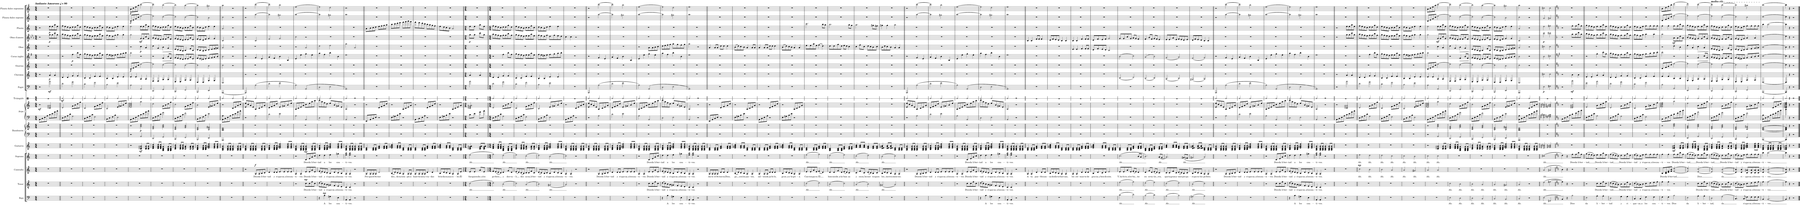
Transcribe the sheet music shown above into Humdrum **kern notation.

**kern	**text	**dynam	**kern	**text	**dynam	**kern	**text	**dynam	**kern	**text	**dynam	**kern	**dynam	**kern	**kern	**dynam	**kern	**kern	**dynam	**kern	**dynam	**kern	**dynam	**kern	**dynam	**kern	**dynam	**kern	**dynam	**kern	**dynam	**kern	**dynam	**kern	**dynam	**kern	**dynam	**kern	**dynam
*part17	*part17	*part17	*part16	*part16	*part16	*part15	*part15	*part15	*part14	*part14	*part14	*part13	*part13	*part12	*part12	*part12	*part11	*part11	*part11	*part10	*part10	*part9	*part9	*part8	*part8	*part7	*part7	*part6	*part6	*part5	*part5	*part4	*part4	*part3	*part3	*part2	*part2	*part1	*part1
*staff19	*staff19	*staff19	*staff18	*staff18	*staff18	*staff17	*staff17	*staff17	*staff16	*staff16	*staff16	*staff15	*staff15	*staff14	*staff13	*staff13/14	*staff12	*staff11	*staff11/12	*staff10	*staff10	*staff9	*staff9	*staff8	*staff8	*staff7	*staff7	*staff6	*staff6	*staff5	*staff5	*staff4	*staff4	*staff3	*staff3	*staff2	*staff2	*staff1	*staff1
*I"Bajo	*	*	*I"Tenor	*	*	*I"Contralto	*	*	*I"Soprano	*	*	*I"Guitarra	*	*I"Bandoneón	*	*	*I"Arpa	*	*	*I"Triángulo	*	*I"Fagot	*	*I"Chirimía	*	*I"Ocarina	*	*I"Corno inglés	*	*I"Oboe	*	*I"Oboe d'amore	*	*I"Flauta	*	*I"Flauta dulce soprano	*	*I"Flauta dulce sopranino	*
*I'B.	*	*	*I'T.	*	*	*I'C.	*	*	*I'S.	*	*	*I'Guit.	*	*I'Band.	*	*	*I'Arp.	*	*	*	*	*I'Fg.	*	*I'Chir.	*	*I'Oc.	*	*I'Cor. Ingl.	*	*I'Ob.	*	*I'Ob. d'a.	*	*I'Fl.	*	*I'Fl. dul. Sop.	*	*I'Fl. dul. spino.	*
*	*	*	*	*	*	*	*	*	*	*	*	*	*	*	*	*	*	*	*	*stria1	*	*	*	*	*	*	*	*	*	*	*	*	*	*	*	*	*	*	*
*clefF4	*	*	*clefGv2	*	*	*clefG2	*	*	*clefG2	*	*	*clefG2	*	*clefF4	*clefG2	*	*clefF4	*clefG2	*	*clefX	*	*clefF4	*	*clefG2	*	*clefG^2	*	*clefG2	*	*clefG2	*	*clefG2	*	*clefG2	*	*clefG^2	*	*clefG^2	*
*	*	*	*	*	*	*	*	*	*	*	*	*Trd7c12	*	*	*	*	*	*	*	*	*	*	*	*Trd12c21	*	*	*	*Trd4c7	*	*	*	*Trd2c3	*	*	*	*	*	*	*
*k[]	*	*	*k[]	*	*	*k[]	*	*	*k[]	*	*	*k[]	*	*k[]	*k[]	*	*k[]	*k[]	*	*k[]	*	*k[]	*	*k[]	*	*k[]	*	*k[f#]	*	*k[]	*	*k[b-e-a-]	*	*k[]	*	*k[]	*	*k[]	*
*M4/4	*	*	*M4/4	*	*	*M4/4	*	*	*M4/4	*	*	*M4/4	*	*M4/4	*M4/4	*	*M4/4	*M4/4	*	*M4/4	*	*M4/4	*	*M4/4	*	*M4/4	*	*M4/4	*	*M4/4	*	*M4/4	*	*M4/4	*	*M4/4	*	*M4/4	*
*MM80	*	*	*MM80	*	*	*MM80	*	*	*MM80	*	*	*MM80	*	*MM80	*MM80	*	*MM80	*MM80	*	*MM80	*	*MM80	*	*MM80	*	*MM80	*	*MM80	*	*MM80	*	*MM80	*	*MM80	*	*MM80	*	*MM80	*
=1	=1	=1	=1	=1	=1	=1	=1	=1	=1	=1	=1	=1	=1	=1	=1	=1	=1	=1	=1	=1	=1	=1	=1	=1	=1	=1	=1	=1	=1	=1	=1	=1	=1	=1	=1	=1	=1	=1	=1
!	!	!	!	!	!	!	!	!	!	!	!	!	!	!	!	!	!	!	!	!	!	!	!	!	!	!	!	!	!	!	!	!	!	!	!	!	!	!LO:TX:a:B:t=Andante Amoroso	!
!	!	!	!	!	!	!	!	!	!	!	!	!	!	!	!	!	!	!	!LO:DY:b	!	!	!	!	!	!	!	!	!	!	!	!	!	!	!	!	!	!	!	!
1r	.	.	1r	.	.	1r	.	.	1r	.	.	1r	.	1r	1r	.	8AA\L	2r	mf	1r	.	2r	.	2r	.	1r	.	1r	.	1r	.	2r	.	2r	.	1r	.	1r	.
.	.	.	.	.	.	.	.	.	.	.	.	.	.	.	.	.	8C\	.	.	.	.	.	.	.	.	.	.	.	.	.	.	.	.	.	.	.	.	.	.
.	.	.	.	.	.	.	.	.	.	.	.	.	.	.	.	.	8E\	.	.	.	.	.	.	.	.	.	.	.	.	.	.	.	.	.	.	.	.	.	.
.	.	.	.	.	.	.	.	.	.	.	.	.	.	.	.	.	8A\J	.	.	.	.	.	.	.	.	.	.	.	.	.	.	.	.	.	.	.	.	.	.
!	!	!	!	!	!	!	!	!	!	!	!	!	!	!	!	!	!	!	!	!	!	!	!LO:DY:b	!	!LO:DY:b	!	!	!	!	!	!	!	!LO:DY:b	!	!LO:DY:b	!	!	!	!
.	.	.	.	.	.	.	.	.	.	.	.	.	.	.	.	.	8c\L	2c/:: 2e/:: 2a/::	.	.	.	2a\	mf	4a/	p	.	.	.	.	.	.	8gg\L	p	8ee\L	p	.	.	.	.
.	.	.	.	.	.	.	.	.	.	.	.	.	.	.	.	.	8e\	.	.	.	.	.	.	.	.	.	.	.	.	.	.	8gg\	.	8ee\	.	.	.	.	.
.	.	.	.	.	.	.	.	.	.	.	.	.	.	.	.	.	8a\	.	.	.	.	.	.	4a/	.	.	.	.	.	.	.	8ccc\	.	8aa\	.	.	.	.	.
.	.	.	.	.	.	.	.	.	.	.	.	.	.	.	.	.	8cc\J	.	.	.	.	.	.	.	.	.	.	.	.	.	.	8gg\J	.	8ee\J	.	.	.	.	.
=2||	=2||	=2||	=2||	=2||	=2||	=2||	=2||	=2||	=2||	=2||	=2||	=2||	=2||	=2||	=2||	=2||	=2||	=2||	=2||	=2||	=2||	=2||	=2||	=2||	=2||	=2||	=2||	=2||	=2||	=2||	=2||	=2||	=2||	=2||	=2||	=2||	=2||	=2||	=2||
!	!	!	!	!	!	!	!	!	!	!	!	!	!	!	!	!	!	!	!	!	!LO:DY:b	!	!	!	!	!	!	!	!	!	!	!	!	!	!	!	!	!	!
1r	.	.	1r	.	.	1r	.	.	1r	.	.	1r	.	1r	1r	.	8D\L	2d/	.	2Re/	mf	2d\	.	4d/	.	1r	.	2r	.	1r	.	8aa-\L	.	8ff\L	.	1r	.	1r	.
.	.	.	.	.	.	.	.	.	.	.	.	.	.	.	.	.	8F\	.	.	.	.	.	.	.	.	.	.	.	.	.	.	8gg\	.	8ee\	.	.	.	.	.
.	.	.	.	.	.	.	.	.	.	.	.	.	.	.	.	.	8A\	.	.	.	.	.	.	4d/	.	.	.	.	.	.	.	8ff\	.	8dd\	.	.	.	.	.
.	.	.	.	.	.	.	.	.	.	.	.	.	.	.	.	.	8d\J	.	.	.	.	.	.	.	.	.	.	.	.	.	.	8ee-\J	.	8cc\J	.	.	.	.	.
!	!	!	!	!	!	!	!	!	!	!	!	!	!	!	!	!	!	!	!	!	!	!	!	!	!	!	!	!	!LO:DY:b	!	!	!	!	!	!	!	!	!	!
.	.	.	.	.	.	.	.	.	.	.	.	.	.	.	.	.	2G\	8g\L	.	2Re/	.	2g\	.	4g/	.	.	.	4ff#\	p	.	.	8ff\L	.	8dd\L	.	.	.	.	.
.	.	.	.	.	.	.	.	.	.	.	.	.	.	.	.	.	.	8b\	.	.	.	.	.	.	.	.	.	.	.	.	.	8ff\	.	8dd\	.	.	.	.	.
.	.	.	.	.	.	.	.	.	.	.	.	.	.	.	.	.	.	8dd\	.	.	.	.	.	4g/	.	.	.	8bb\L	.	.	.	8bb-\	.	8gg\	.	.	.	.	.
.	.	.	.	.	.	.	.	.	.	.	.	.	.	.	.	.	.	8gg\J	.	.	.	.	.	.	.	.	.	8ff#\J	.	.	.	8ff\J	.	8dd\J	.	.	.	.	.
=3	=3	=3	=3	=3	=3	=3	=3	=3	=3	=3	=3	=3	=3	=3	=3	=3	=3	=3	=3	=3	=3	=3	=3	=3	=3	=3	=3	=3	=3	=3	=3	=3	=3	=3	=3	=3	=3	=3	=3
1r	.	.	1r	.	.	1r	.	.	1r	.	.	1r	.	1r	1r	.	8C\L	2c/	.	2Re/	.	2c\	.	4c/	.	1r	.	8gg\L	.	1r	.	8gg\L	.	8ee\L	.	1r	.	1r	.
.	.	.	.	.	.	.	.	.	.	.	.	.	.	.	.	.	8E\	.	.	.	.	.	.	.	.	.	.	8ff#\	.	.	.	8ff\	.	8dd\	.	.	.	.	.
.	.	.	.	.	.	.	.	.	.	.	.	.	.	.	.	.	8G\	.	.	.	.	.	.	4c/	.	.	.	8ee\	.	.	.	8ee-\	.	8cc\	.	.	.	.	.
.	.	.	.	.	.	.	.	.	.	.	.	.	.	.	.	.	8c\J	.	.	.	.	.	.	.	.	.	.	8dd\J	.	.	.	8dd\J	.	8b\J	.	.	.	.	.
.	.	.	.	.	.	.	.	.	.	.	.	.	.	.	.	.	2F\	8f\L	.	2Re/	.	2f\	.	4f/	.	.	.	8ee\L	.	.	.	8ee-\L	.	8cc\L	.	.	.	.	.
.	.	.	.	.	.	.	.	.	.	.	.	.	.	.	.	.	.	8a\	.	.	.	.	.	.	.	.	.	8ee\	.	.	.	8ee-\	.	8cc\	.	.	.	.	.
.	.	.	.	.	.	.	.	.	.	.	.	.	.	.	.	.	.	8cc\	.	.	.	.	.	4f/	.	.	.	8aa\	.	.	.	8aa-\	.	8ff\	.	.	.	.	.
.	.	.	.	.	.	.	.	.	.	.	.	.	.	.	.	.	.	8ff\J	.	.	.	.	.	.	.	.	.	8ee\J	.	.	.	8ee-\J	.	8cc\J	.	.	.	.	.
=4	=4	=4	=4	=4	=4	=4	=4	=4	=4	=4	=4	=4	=4	=4	=4	=4	=4	=4	=4	=4	=4	=4	=4	=4	=4	=4	=4	=4	=4	=4	=4	=4	=4	=4	=4	=4	=4	=4	=4
1r	.	.	1r	.	.	1r	.	.	1r	.	.	1r	.	1r	1r	.	8BB\L	2B/	.	2Re/	.	2B\	.	4B/	.	1r	.	8ff#\L	.	1r	.	8ff\L	.	8dd\L	.	1r	.	1r	.
.	.	.	.	.	.	.	.	.	.	.	.	.	.	.	.	.	8D\	.	.	.	.	.	.	.	.	.	.	8ee\	.	.	.	8ee-\	.	8cc\	.	.	.	.	.
.	.	.	.	.	.	.	.	.	.	.	.	.	.	.	.	.	8F\	.	.	.	.	.	.	4B/	.	.	.	8dd#X\	.	.	.	8dd\	.	8b\	.	.	.	.	.
.	.	.	.	.	.	.	.	.	.	.	.	.	.	.	.	.	8B\J	.	.	.	.	.	.	.	.	.	.	8ee\J	.	.	.	8ff\J	.	8dd\J	.	.	.	.	.
.	.	.	.	.	.	.	.	.	.	.	.	.	.	.	.	.	2E\	8e/L	.	2Re/	.	2e\	.	4e/	.	.	.	8ff#\L	.	.	.	4gg\	.	4ee\	.	.	.	.	.
.	.	.	.	.	.	.	.	.	.	.	.	.	.	.	.	.	.	8g#X/	.	.	.	.	.	.	.	.	.	8gg\	.	.	.	.	.	.	.	.	.	.	.
.	.	.	.	.	.	.	.	.	.	.	.	.	.	.	.	.	.	8b/	.	.	.	.	.	4e/	.	.	.	8aa\	.	.	.	4gg\	.	4ee\	.	.	.	.	.
.	.	.	.	.	.	.	.	.	.	.	.	.	.	.	.	.	.	8ee/J	.	.	.	.	.	.	.	.	.	8bb\J	.	.	.	.	.	.	.	.	.	.	.
=5	=5	=5	=5	=5	=5	=5	=5	=5	=5	=5	=5	=5	=5	=5	=5	=5	=5	=5	=5	=5	=5	=5	=5	=5	=5	=5	=5	=5	=5	=5	=5	=5	=5	=5	=5	=5	=5	=5	=5
!	!	!	!	!	!	!	!	!	!	!	!	!	!	!	!	!	!	!	!	!	!	!	!	!	!	!	!LO:DY:b	!	!	!	!	!	!	!	!	!	!LO:DY:b	!	!LO:DY:b
1r	.	.	1r	.	.	1r	.	.	1r	.	.	2r	.	2r	2r	.	8AA\L	2e/:: 2a/:: 2cc/:: 2ee/::	.	2Re/	.	2A\	.	4e/	.	8cc/L	p	2bb\	.	2r	.	2gg\	.	2ee\	.	8cc/L	p	8aa\L	p
.	.	.	.	.	.	.	.	.	.	.	.	.	.	.	.	.	8C\	.	.	.	.	.	.	.	.	8ee/	.	.	.	.	.	.	.	.	.	8ee/	.	8ccc\	.
.	.	.	.	.	.	.	.	.	.	.	.	.	.	.	.	.	8E\	.	.	.	.	.	.	4e/	.	8gg/	.	.	.	.	.	.	.	.	.	8gg/	.	8eee\	.
.	.	.	.	.	.	.	.	.	.	.	.	.	.	.	.	.	8A\J	.	.	.	.	.	.	.	.	8ccc/J	.	.	.	.	.	.	.	.	.	8ccc/J	.	8aaa\J	.
!	!	!	!	!	!	!	!	!	!	!	!	!	!LO:DY:b	!	!	!LO:DY:b	!	!	!	!	!	!	!	!	!	!	!	!	!	!	!LO:DY:b	!	!LO:DY:b	!	!	!	!	!	!
.	.	.	.	.	.	.	.	.	.	.	.	4c/:: 4e/:: 4a/::	mf	2AA/	2a\ 2cc\ 2ee\	p	8c\L	2aa\	.	2Re/	.	2AA/	.	4A/	.	[2eee\	.	2r	.	4cc\	p	8g/L	mf	8ee\L	.	[2eee\	.	[2cccc\	.
.	.	.	.	.	.	.	.	.	.	.	.	.	.	.	.	.	8e\	.	.	.	.	.	.	.	.	.	.	.	.	.	.	8g/	.	8ee\	.	.	.	.	.
.	.	.	.	.	.	.	.	.	.	.	.	8c/ 8e/ 8a/L	.	.	.	.	8a\	.	.	.	.	.	.	4A/	.	.	.	.	.	4a/	.	8cc/	.	8aa\	.	.	.	.	.
.	.	.	.	.	.	.	.	.	.	.	.	8c/ 8e/ 8a/J	.	.	.	.	8cc\J	.	.	.	.	.	.	.	.	.	.	.	.	.	.	8g/J	.	8ee\J	.	.	.	.	.
=6	=6	=6	=6	=6	=6	=6	=6	=6	=6	=6	=6	=6	=6	=6	=6	=6	=6	=6	=6	=6	=6	=6	=6	=6	=6	=6	=6	=6	=6	=6	=6	=6	=6	=6	=6	=6	=6	=6	=6
1r	.	.	1r	.	.	1r	.	.	1r	.	.	4d/ 4f/ 4a/ 4dd/	.	2DD/	2d/ 2f/ 2a/	.	8D\L	2dd\	.	2Re/	.	2DD/	.	4D/	.	2eee\]	.	2r	.	4dd\	.	8a-/L	.	8ff\L	.	2eee\]	.	2cccc\]	.
.	.	.	.	.	.	.	.	.	.	.	.	.	.	.	.	.	8F\	.	.	.	.	.	.	.	.	.	.	.	.	.	.	8g/	.	8ee\	.	.	.	.	.
.	.	.	.	.	.	.	.	.	.	.	.	8d/ 8f/ 8a/ 8dd/L	.	.	.	.	8A\	.	.	.	.	.	.	4D/	.	.	.	.	.	4g/	.	8f/	.	8dd\	.	.	.	.	.
.	.	.	.	.	.	.	.	.	.	.	.	8d/ 8f/ 8a/ 8dd/J	.	.	.	.	8d\J	.	.	.	.	.	.	.	.	.	.	.	.	.	.	8e-/J	.	8cc\J	.	.	.	.	.
!	!	!	!	!	!	!	!	!	!	!	!	!	!	!	!	!	!	!	!	!	!	!	!	!	!	!	!	!	!LO:HP:b	!	!LO:HP:b	!	!	!	!	!	!	!	!
.	.	.	.	.	.	.	.	.	.	.	.	4G/ 4B/ 4d/ 4g/	.	2GG/	2g\ 2b\ 2dd\	.	2g\	8g\L	.	2Re/	.	2GG/	.	4G/	.	[2ddd\	.	4f#/	>	4b\	>	8f/L	.	8dd\L	.	[2ddd\	.	[2bbb\	.
.	.	.	.	.	.	.	.	.	.	.	.	.	.	.	.	.	.	8b\	.	.	.	.	.	.	.	.	.	.	.	.	.	8f/	.	8dd\	.	.	.	.	.
.	.	.	.	.	.	.	.	.	.	.	.	8G/ 8B/ 8d/ 8g/L	.	.	.	.	.	8dd\	.	.	.	.	.	4G/	.	.	.	8b/L	.	4g/	.	8b-/	.	8gg\	.	.	.	.	.
.	.	.	.	.	.	.	.	.	.	.	.	8G/ 8B/ 8d/ 8g/J	.	.	.	.	.	8gg\J	.	.	.	.	.	.	.	.	.	8f#/J	.	.	.	8f/J	.	8dd\J	.	.	.	.	.
.	.	.	.	.	.	.	.	.	.	.	.	.	.	.	.	.	.	.	.	.	.	.	.	.	.	.	.	.	]	.	]	.	.	.	.	.	.	.	.
=7	=7	=7	=7	=7	=7	=7	=7	=7	=7	=7	=7	=7	=7	=7	=7	=7	=7	=7	=7	=7	=7	=7	=7	=7	=7	=7	=7	=7	=7	=7	=7	=7	=7	=7	=7	=7	=7	=7	=7
1r	.	.	1r	.	.	1r	.	.	1r	.	.	4c/ 4e/ 4g/ 4cc/	.	2CC/	2c/ 2e/ 2g/	.	8C\L	2cc\	.	2Re/	.	2CC/	.	4C/	.	2ddd\]	.	8g/L	.	8e/L	.	8g/L	.	8ee\L	.	2ddd\]	.	2bbb\]	.
.	.	.	.	.	.	.	.	.	.	.	.	.	.	.	.	.	8E\	.	.	.	.	.	.	.	.	.	.	8f#/	.	8d/	.	8f/	.	8dd\	.	.	.	.	.
.	.	.	.	.	.	.	.	.	.	.	.	8c/ 8e/ 8g/ 8cc/L	.	.	.	.	8G\	.	.	.	.	.	.	4C/	.	.	.	8e/	.	8c/	.	8e-/	.	8cc\	.	.	.	.	.
.	.	.	.	.	.	.	.	.	.	.	.	8c/ 8e/ 8g/ 8cc/J	.	.	.	.	8c\J	.	.	.	.	.	.	.	.	.	.	8d/J	.	8B/J	.	8d/J	.	8b\J	.	.	.	.	.
.	.	.	.	.	.	.	.	.	.	.	.	4c/ 4f/ 4a/	.	2FF/	2f/ 2a/ 2cc/	.	2f\	8f\L	.	2Re/	.	2FF/	.	4F/	.	[2ccc\	.	8e/L	.	4c/	.	8e-/L	.	8cc\L	.	[2ccc\	.	[2aaa\	.
.	.	.	.	.	.	.	.	.	.	.	.	.	.	.	.	.	.	8a\	.	.	.	.	.	.	.	.	.	8e/	.	.	.	8e-/	.	8cc\	.	.	.	.	.
.	.	.	.	.	.	.	.	.	.	.	.	8c/ 8f/ 8a/L	.	.	.	.	.	8cc\	.	.	.	.	.	4F/	.	.	.	8a/	.	8f/L	.	8a-/	.	8ff\	.	.	.	.	.
.	.	.	.	.	.	.	.	.	.	.	.	8c/ 8f/ 8a/J	.	.	.	.	.	8ff\J	.	.	.	.	.	.	.	.	.	8e/J	.	8c/J	.	8e-/J	.	8cc\J	.	.	.	.	.
=8	=8	=8	=8	=8	=8	=8	=8	=8	=8	=8	=8	=8	=8	=8	=8	=8	=8	=8	=8	=8	=8	=8	=8	=8	=8	=8	=8	=8	=8	=8	=8	=8	=8	=8	=8	=8	=8	=8	=8
1r	.	.	1r	.	.	1r	.	.	1r	.	.	4B/ 4d/ 4f/ 4b/	.	2BBB/	2B/ 2d/ 2f/	.	8BB\L	2b\	.	2Re/	.	2BBB/	.	4BB/	.	2ccc\]	.	8f#/L	.	8d/L	.	8f/L	.	8dd\L	.	2ccc\]	.	2aaa\]	.
.	.	.	.	.	.	.	.	.	.	.	.	.	.	.	.	.	8D\	.	.	.	.	.	.	.	.	.	.	8e/	.	8c/	.	8e-/	.	8cc\	.	.	.	.	.
.	.	.	.	.	.	.	.	.	.	.	.	8B/ 8d/ 8f/ 8b/L	.	.	.	.	8F\	.	.	.	.	.	.	4BB/	.	.	.	8d#X/	.	8B/	.	8d/	.	8b\	.	.	.	.	.
.	.	.	.	.	.	.	.	.	.	.	.	8B/ 8d/ 8f/ 8b/J	.	.	.	.	8B\J	.	.	.	.	.	.	.	.	.	.	8e/J	.	8c/J	.	8f/J	.	8dd\J	.	.	.	.	.
.	.	.	.	.	.	.	.	.	.	.	.	4e/ 4g#X/ 4b/ 4ee/	.	2EE/	2B/ 2e/ 2g#X/	.	2e\	8e/L	.	2Re/	.	2EE/	.	4E/	.	2bb\	.	8f#/L	.	8d/L	.	4g/	.	4ee\	.	2bb\	.	2ggg#X\	.
.	.	.	.	.	.	.	.	.	.	.	.	.	.	.	.	.	.	8g#X/	.	.	.	.	.	.	.	.	.	8g/	.	8e/	.	.	.	.	.	.	.	.	.
.	.	.	.	.	.	.	.	.	.	.	.	8e/ 8g#/ 8b/ 8ee/L	.	.	.	.	.	8b/	.	.	.	.	.	4E/	.	.	.	8a/	.	8f/	.	4g/	.	4ee\	.	.	.	.	.
.	.	.	.	.	.	.	.	.	.	.	.	8e/ 8g#/ 8b/ 8ee/J	.	.	.	.	.	8ee/J	.	.	.	.	.	.	.	.	.	8b/J	.	8g#X/J	.	.	.	.	.	.	.	.	.
=9||	=9||	=9||	=9||	=9||	=9||	=9||	=9||	=9||	=9||	=9||	=9||	=9||	=9||	=9||	=9||	=9||	=9||	=9||	=9||	=9||	=9||	=9||	=9||	=9||	=9||	=9||	=9||	=9||	=9||	=9||	=9||	=9||	=9||	=9||	=9||	=9||	=9||	=9||	=9||
1r	.	.	1r	.	.	1r	.	.	1r	.	.	4A/ 4c/ 4e/ 4a/	.	1AAA	1A 1c 1e	.	8AA\ 8A\L	2r	.	2Re/	.	[1AAA	.	1AA	.	2ccc\	.	2b\	.	2a/	.	2c/	.	2a/	.	2ccc\	.	2aaa\	.
.	.	.	.	.	.	.	.	.	.	.	.	.	.	.	.	.	8C\	.	.	.	.	.	.	.	.	.	.	.	.	.	.	.	.	.	.	.	.	.	.
.	.	.	.	.	.	.	.	.	.	.	.	8A/ 8c/ 8e/ 8a/L	.	.	.	.	8E\	.	.	.	.	.	.	.	.	.	.	.	.	.	.	.	.	.	.	.	.	.	.
.	.	.	.	.	.	.	.	.	.	.	.	8A/ 8c/ 8e/ 8a/J	.	.	.	.	8A\J	.	.	.	.	.	.	.	.	.	.	.	.	.	.	.	.	.	.	.	.	.	.
.	.	.	.	.	.	.	.	.	.	.	.	4A/ 4c/ 4e/ 4a/	.	.	.	.	8c\L	8c/L	.	2Re/	.	.	.	.	.	2r	.	2r	.	2r	.	2r	.	2r	.	2r	.	2r	.
.	.	.	.	.	.	.	.	.	.	.	.	.	.	.	.	.	8e\	8e/	.	.	.	.	.	.	.	.	.	.	.	.	.	.	.	.	.	.	.	.	.
.	.	.	.	.	.	.	.	.	.	.	.	8A/ 8c/ 8e/ 8a/L	.	.	.	.	8a\	8a/	.	.	.	.	.	.	.	.	.	.	.	.	.	.	.	.	.	.	.	.	.
.	.	.	.	.	.	.	.	.	.	.	.	8A/ 8c/ 8e/ 8a/J	.	.	.	.	8cc\J	8cc/J	.	.	.	.	.	.	.	.	.	.	.	.	.	.	.	.	.	.	.	.	.
=10||	=10||	=10||	=10||	=10||	=10||	=10||	=10||	=10||	=10||	=10||	=10||	=10||	=10||	=10||	=10||	=10||	=10||	=10||	=10||	=10||	=10||	=10||	=10||	=10||	=10||	=10||	=10||	=10||	=10||	=10||	=10||	=10||	=10||	=10||	=10||	=10||	=10||	=10||	=10||
1r	.	.	1r	.	.	2r	.	.	1r	.	.	4A/ 4c/ 4e/ 4a/	.	1r	1r	.	2r	8e/ 8ee/L	.	2Re/	.	2AAA/]	.	2r	.	1r	.	2r	.	1r	.	2r	.	1r	.	2r	.	2r	.
.	.	.	.	.	.	.	.	.	.	.	.	.	.	.	.	.	.	8cc/	.	.	.	.	.	.	.	.	.	.	.	.	.	.	.	.	.	.	.	.	.
.	.	.	.	.	.	.	.	.	.	.	.	8A/ 8c/ 8e/ 8a/L	.	.	.	.	.	8a/	.	.	.	.	.	.	.	.	.	.	.	.	.	.	.	.	.	.	.	.	.
.	.	.	.	.	.	.	.	.	.	.	.	8A/ 8c/ 8e/ 8a/J	.	.	.	.	.	8e/J	.	.	.	.	.	.	.	.	.	.	.	.	.	.	.	.	.	.	.	.	.
!	!	!	!	!	!	!	!LO:LY:b	!LO:DY:a	!	!	!	!	!	!	!	!	!	!	!	!	!	!	!	!	!	!	!	!	!	!	!	!	!	!	!	!	!	!	!
.	.	.	.	.	.	8A/L	Dios	f	.	.	.	4A/ 4c/ 4e/ 4a/	.	.	.	.	2A\	8A/L	.	2Re/	.	(2A\	.	2r	.	.	.	4g/	.	.	.	2c/	.	.	.	[2aaa\	.	[2cccc\	.
!	!	!	!	!	!	!	!LO:LY:b	!	!	!	!	!	!	!	!	!	!	!	!	!	!	!	!	!	!	!	!	!	!	!	!	!	!	!	!	!	!	!	!
.	.	.	.	.	.	8A/	da	.	.	.	.	.	.	.	.	.	.	8c/	.	.	.	.	.	.	.	.	.	.	.	.	.	.	.	.	.	.	.	.	.
!	!	!	!	!	!	!	!LO:LY:b	!	!	!	!	!	!	!	!	!	!	!	!	!	!	!	!	!	!	!	!	!	!	!	!	!	!	!	!	!	!	!	!
.	.	.	.	.	.	8B/	li-	.	.	.	.	8A/ 8c/ 8e/ 8a/L	.	.	.	.	.	8e/	.	.	.	.	.	.	.	.	.	4e/	.	.	.	.	.	.	.	.	.	.	.
!	!	!	!	!	!	!	!LO:LY:b	!	!	!	!	!	!	!	!	!	!	!	!	!	!	!	!	!	!	!	!	!	!	!	!	!	!	!	!	!	!	!	!
.	.	.	.	.	.	8c/J	-ber-	.	.	.	.	8A/ 8c/ 8e/ 8a/J	.	.	.	.	.	8a/J	.	.	.	.	.	.	.	.	.	.	.	.	.	.	.	.	.	.	.	.	.
=11	=11	=11	=11	=11	=11	=11	=11	=11	=11	=11	=11	=11	=11	=11	=11	=11	=11	=11	=11	=11	=11	=11	=11	=11	=11	=11	=11	=11	=11	=11	=11	=11	=11	=11	=11	=11	=11	=11	=11
!	!	!	!	!	!	!	!LO:LY:b	!	!	!	!	!	!	!	!	!	!	!	!	!	!	!	!	!	!	!	!	!	!	!	!	!	!	!	!	!	!	!	!
1r	.	.	1r	.	.	4d/	-tad	.	1r	.	.	4B/ 4d/ 4f/ 4b/	.	1r	1r	.	2d\	8d/L	.	2Re/	.	2d\	.	1r	.	1r	.	4a/	.	1r	.	2f/	.	1r	.	2aaa\]	.	2cccc\]	.
.	.	.	.	.	.	.	.	.	.	.	.	.	.	.	.	.	.	8f/	.	.	.	.	.	.	.	.	.	.	.	.	.	.	.	.	.	.	.	.	.
!	!	!	!	!	!	!	!LO:LY:b	!	!	!	!	!	!	!	!	!	!	!	!	!	!	!	!	!	!	!	!	!	!	!	!	!	!	!	!	!	!	!	!
.	.	.	.	.	.	8d/L	y	.	.	.	.	8B/ 8d/ 8f/ 8b/L	.	.	.	.	.	8a/	.	.	.	.	.	.	.	.	.	4f#/	.	.	.	.	.	.	.	.	.	.	.
!	!	!	!	!	!	!	!LO:LY:b	!	!	!	!	!	!	!	!	!	!	!	!	!	!	!	!	!	!	!	!	!	!	!	!	!	!	!	!	!	!	!	!
.	.	.	.	.	.	8d/J	ri-	.	.	.	.	8B/ 8d/ 8f/ 8b/J	.	.	.	.	.	8dd/J	.	.	.	.	.	.	.	.	.	.	.	.	.	.	.	.	.	.	.	.	.
!	!	!	!	!	!	!	!LO:LY:b	!	!	!	!	!	!	!	!	!	!	!	!	!	!	!	!	!	!	!	!	!	!	!	!	!	!	!	!	!	!	!	!
.	.	.	.	.	.	8e/L	-que-	.	.	.	.	4e/ 4g#X/ 4b/ 4ee/	.	.	.	.	2e\	8e/L	.	2Re/	.	2e\	.	.	.	.	.	4b\	.	.	.	2g/	.	.	.	2ggg#X\	.	2bbb\	.
!	!	!	!	!	!	!	!LO:LY:b	!	!	!	!	!	!	!	!	!	!	!	!	!	!	!	!	!	!	!	!	!	!	!	!	!	!	!	!	!	!	!	!
.	.	.	.	.	.	8e/	za a	.	.	.	.	.	.	.	.	.	.	8g#X/	.	.	.	.	.	.	.	.	.	.	.	.	.	.	.	.	.	.	.	.	.
!	!	!	!	!	!	!	!LO:LY:b	!	!	!	!	!	!	!	!	!	!	!	!	!	!	!	!	!	!	!	!	!	!	!	!	!	!	!	!	!	!	!	!
.	.	.	.	.	.	8e/	los	.	.	.	.	8e/ 8g#/ 8b/ 8ee/L	.	.	.	.	.	8b/	.	.	.	.	.	.	.	.	.	4B/	.	.	.	.	.	.	.	.	.	.	.
!	!	!	!	!	!	!	!LO:LY:b	!	!	!	!	!	!	!	!	!	!	!	!	!	!	!	!	!	!	!	!	!	!	!	!	!	!	!	!	!	!	!	!
.	.	.	.	.	.	8e/J	cau-	.	.	.	.	8e/ 8g#/ 8b/ 8ee/J	.	.	.	.	.	8ee/J	.	.	.	.	.	.	.	.	.	.	.	.	.	.	.	.	.	.	.	.	.
=12	=12	=12	=12	=12	=12	=12	=12	=12	=12	=12	=12	=12	=12	=12	=12	=12	=12	=12	=12	=12	=12	=12	=12	=12	=12	=12	=12	=12	=12	=12	=12	=12	=12	=12	=12	=12	=12	=12	=12
!	!	!	!	!	!	!	!LO:LY:b	!	!	!	!	!	!	!	!	!	!	!	!	!	!	!	!	!	!	!	!	!	!	!	!	!	!	!	!	!	!	!	!
1r	.	.	2r	.	.	4A/	-ti-	.	2r	.	.	4A/ 4c/ 4e/ 4a/	.	1r	1r	.	2A\	8A/L	.	2Re/	.	2A\)	.	1r	.	1r	.	4e/	.	2r	.	2cc\	.	1r	.	[1aaa	.	[1eee	.
.	.	.	.	.	.	.	.	.	.	.	.	.	.	.	.	.	.	8c/	.	.	.	.	.	.	.	.	.	.	.	.	.	.	.	.	.	.	.	.	.
!	!	!	!	!	!	!	!LO:LY:b	!	!	!	!	!	!	!	!	!	!	!	!	!	!	!	!	!	!	!	!	!	!	!	!	!	!	!	!	!	!	!	!
.	.	.	.	.	.	4A/	-vos.	.	.	.	.	8A/ 8c/ 8e/ 8a/L	.	.	.	.	.	8e/	.	.	.	.	.	.	.	.	.	4ee\	.	.	.	.	.	.	.	.	.	.	.
.	.	.	.	.	.	.	.	.	.	.	.	8A/ 8c/ 8e/ 8a/J	.	.	.	.	.	8a/J	.	.	.	.	.	.	.	.	.	.	.	.	.	.	.	.	.	.	.	.	.
!	!	!	!	!LO:LY:b	!LO:DY:a	!	!LO:LY:b	!	!	!LO:LY:b	!LO:DY:a	!	!	!	!	!	!	!	!	!	!	!	!	!	!	!	!	!	!	!	!	!	!	!	!	!	!	!	!
.	.	.	8c\L	Dios	mp	8e/L	Dios	.	8c/L	Dios	mp	4A/ 4c/ 4e/ 4a/	.	.	.	.	2AA/	8cc\L	.	2Re/	.	(2AA/	.	.	.	.	.	4gg\	.	2a/	.	2r	.	.	.	.	.	.	.
!	!	!	!	!LO:LY:b	!	!	!LO:LY:b	!	!	!LO:LY:b	!	!	!	!	!	!	!	!	!	!	!	!	!	!	!	!	!	!	!	!	!	!	!	!	!	!	!	!	!
.	.	.	8c\	da	.	8e/	da	.	8e/	da	.	.	.	.	.	.	.	8ee\	.	.	.	.	.	.	.	.	.	.	.	.	.	.	.	.	.	.	.	.	.
!	!	!	!	!LO:LY:b	!	!	!LO:LY:b	!	!	!LO:LY:b	!	!	!	!	!	!	!	!	!	!	!	!	!	!	!	!	!	!	!	!	!	!	!	!	!	!	!	!	!
.	.	.	8f\	li-	.	8a/	li-	.	8a/	li-	.	8A/ 8c/ 8e/ 8a/L	.	.	.	.	.	8aa\	.	.	.	.	.	.	.	.	.	4ee\	.	.	.	.	.	.	.	.	.	.	.
!	!	!	!	!LO:LY:b	!	!	!LO:LY:b	!	!	!LO:LY:b	!	!	!	!	!	!	!	!	!	!	!	!	!	!	!	!	!	!	!	!	!	!	!	!	!	!	!	!	!
.	.	.	8c\J	-ber-	.	8e/J	-ber-	.	8cc/J	-ber-	.	8A/ 8c/ 8e/ 8a/J	.	.	.	.	.	8ccc\J	.	.	.	.	.	.	.	.	.	.	.	.	.	.	.	.	.	.	.	.	.
=13	=13	=13	=13	=13	=13	=13	=13	=13	=13	=13	=13	=13	=13	=13	=13	=13	=13	=13	=13	=13	=13	=13	=13	=13	=13	=13	=13	=13	=13	=13	=13	=13	=13	=13	=13	=13	=13	=13	=13
!	!	!	!	!LO:LY:b	!	!	!LO:LY:b	!	!	!LO:LY:b	!	!	!	!	!	!	!	!	!	!	!	!	!	!	!	!	!	!	!	!	!	!	!	!	!	!	!	!	!
4r	.	.	(8d\L	-tad	.	(8f/L	-tad	.	4dd\	-tad	.	4B/ 4d/ 4f/ 4b/	.	1r	1r	.	2D\	8ddd\L	.	2Re/	.	2D\	.	1r	.	1r	.	4aa\	.	2dd\	.	1r	.	1r	.	2aaa\]	.	2eee\]	.
.	.	.	8c\)	.	.	8e/)	.	.	.	.	.	.	.	.	.	.	.	8aa\	.	.	.	.	.	.	.	.	.	.	.	.	.	.	.	.	.	.	.	.	.
!	!LO:LY:b	!LO:DY:a	!	!LO:LY:b	!	!	!LO:LY:b	!	!	!LO:LY:b	!	!	!	!	!	!	!	!	!	!	!	!	!	!	!	!	!	!	!	!	!	!	!	!	!	!	!	!	!
4B\	A	mp	8B\	y	.	8d/	y	.	4dd\	a	.	8B/ 8d/ 8f/ 8b/L	.	.	.	.	.	8ff\	.	.	.	.	.	.	.	.	.	4ff#\	.	.	.	.	.	.	.	.	.	.	.
!	!	!	!	!LO:LY:b	!	!	!LO:LY:b	!	!	!	!	!	!	!	!	!	!	!	!	!	!	!	!	!	!	!	!	!	!	!	!	!	!	!	!	!	!	!	!
.	.	.	8A\J	ri-	.	8c/J	ri-	.	.	.	.	8B/ 8d/ 8f/ 8b/J	.	.	.	.	.	8dd\J	.	.	.	.	.	.	.	.	.	.	.	.	.	.	.	.	.	.	.	.	.
!	!LO:LY:b	!	!	!LO:LY:b	!	!	!LO:LY:b	!	!	!LO:LY:b	!	!	!	!	!	!	!	!	!	!	!	!	!	!	!	!	!	!	!	!	!	!	!	!	!	!	!	!	!
4G#X\	los	.	8G#X/L	-que-	.	8B/L	-que-	.	4ee\	los	.	4e/ 4g#X/ 4b/ 4ee/	.	.	.	.	2E\	8ee/L	.	2Re/	.	2E\	.	.	.	.	.	4bb\	.	2ee\	.	.	.	.	.	2ggg#X\	.	2ddd\	.
!	!	!	!	!LO:LY:b	!	!	!LO:LY:b	!	!	!	!	!	!	!	!	!	!	!	!	!	!	!	!	!	!	!	!	!	!	!	!	!	!	!	!	!	!	!	!
.	.	.	8F/	za a	.	8d/	za a	.	.	.	.	.	.	.	.	.	.	8b/	.	.	.	.	.	.	.	.	.	.	.	.	.	.	.	.	.	.	.	.	.
!	!LO:LY:b	!	!	!LO:LY:b	!	!	!LO:LY:b	!	!	!LO:LY:b	!	!	!	!	!	!	!	!	!	!	!	!	!	!	!	!	!	!	!	!	!	!	!	!	!	!	!	!	!
4E\	cau-	.	8E/	los	.	8c/	los	.	4gg#X\	cau-	.	8e/ 8g#/ 8b/ 8ee/L	.	.	.	.	.	8g#X/	.	.	.	.	.	.	.	.	.	4b\	.	.	.	.	.	.	.	.	.	.	.
!	!	!	!	!LO:LY:b	!	!	!LO:LY:b	!	!	!	!	!	!	!	!	!	!	!	!	!	!	!	!	!	!	!	!	!	!	!	!	!	!	!	!	!	!	!	!
.	.	.	8D/J	cau-	.	8B/J	cau-	.	.	.	.	8e/ 8g#/ 8b/ 8ee/J	.	.	.	.	.	8e/J	.	.	.	.	.	.	.	.	.	.	.	.	.	.	.	.	.	.	.	.	.
=14	=14	=14	=14	=14	=14	=14	=14	=14	=14	=14	=14	=14	=14	=14	=14	=14	=14	=14	=14	=14	=14	=14	=14	=14	=14	=14	=14	=14	=14	=14	=14	=14	=14	=14	=14	=14	=14	=14	=14
!	!LO:LY:b	!	!	!LO:LY:b	!	!	!LO:LY:b	!	!	!LO:LY:b	!	!	!	!	!	!	!	!	!	!	!	!	!	!	!	!	!	!	!	!	!	!	!	!	!	!	!	!	!
4AA/	-ti-	.	4C/	-ti-	.	4A/	-ti-	.	4ee\ 4aa\	-ti-	.	4A/ 4c/ 4e/ 4a/	.	1r	1r	.	2AA/	2A/	.	2Re/	.	1AA)	.	1r	.	1r	.	1ee	.	2aa\	.	1r	.	1r	.	1aaa	.	1ccc	.
!	!LO:LY:b	!	!	!LO:LY:b	!	!	!LO:LY:b	!	!	!LO:LY:b	!	!	!	!	!	!	!	!	!	!	!	!	!	!	!	!	!	!	!	!	!	!	!	!	!	!	!	!	!
4AA/	-vos.	.	4C/	-vos.	.	4A/	-vos.	.	4ee\ 4aa\	-vos.	.	8A/ 8c/ 8e/ 8a/L	.	.	.	.	.	.	.	.	.	.	.	.	.	.	.	.	.	.	.	.	.	.	.	.	.	.	.
.	.	.	.	.	.	.	.	.	.	.	.	8A/ 8c/ 8e/ 8a/J	.	.	.	.	.	.	.	.	.	.	.	.	.	.	.	.	.	.	.	.	.	.	.	.	.	.	.
2r	.	.	2r	.	.	2r	.	.	2r	.	.	4A/ 4c/ 4e/ 4a/	.	.	.	.	2r	2r	.	2r	.	.	.	.	.	.	.	.	.	2a/	.	.	.	.	.	.	.	.	.
.	.	.	.	.	.	.	.	.	.	.	.	8A/ 8c/ 8e/ 8a/L	.	.	.	.	.	.	.	.	.	.	.	.	.	.	.	.	.	.	.	.	.	.	.	.	.	.	.
.	.	.	.	.	.	.	.	.	.	.	.	8A/ 8c/ 8e/ 8a/J	.	.	.	.	.	.	.	.	.	.	.	.	.	.	.	.	.	.	.	.	.	.	.	.	.	.	.
=15||	=15||	=15||	=15||	=15||	=15||	=15||	=15||	=15||	=15||	=15||	=15||	=15||	=15||	=15||	=15||	=15||	=15||	=15||	=15||	=15||	=15||	=15||	=15||	=15||	=15||	=15||	=15||	=15||	=15||	=15||	=15||	=15||	=15||	=15||	=15||	=15||	=15||	=15||	=15||
!	!	!	!	!	!	!	!LO:LY:b	!	!	!	!	!	!	!	!	!	!	!	!	!	!	!	!	!	!	!	!	!	!	!	!	!	!	!	!	!	!	!	!
1r	.	.	1r	.	.	8A/L	Por-	.	1r	.	.	4A/ 4c/ 4e/	.	1r	1r	.	8EE/L	2r	.	1r	.	1r	.	1r	.	1r	.	1r	.	1r	.	1r	.	8a\L	.	1r	.	1r	.
!	!	!	!	!	!	!	!LO:LY:b	!	!	!	!	!	!	!	!	!	!	!	!	!	!	!	!	!	!	!	!	!	!	!	!	!	!	!	!	!	!	!	!
.	.	.	.	.	.	8A/	-que	.	.	.	.	.	.	.	.	.	8AA/	.	.	.	.	.	.	.	.	.	.	.	.	.	.	.	.	8b\	.	.	.	.	.
!	!	!	!	!	!	!	!LO:LY:b	!	!	!	!	!	!	!	!	!	!	!	!	!	!	!	!	!	!	!	!	!	!	!	!	!	!	!	!	!	!	!	!
.	.	.	.	.	.	8A/	él	.	.	.	.	8A/ 8c/ 8e/L	.	.	.	.	8C/	.	.	.	.	.	.	.	.	.	.	.	.	.	.	.	.	8cc\	.	.	.	.	.
!	!	!	!	!	!	!	!LO:LY:b	!	!	!	!	!	!	!	!	!	!	!	!	!	!	!	!	!	!	!	!	!	!	!	!	!	!	!	!	!	!	!	!
.	.	.	.	.	.	8A/J	Se-	.	.	.	.	8A/ 8c/ 8e/J	.	.	.	.	8E/J	.	.	.	.	.	.	.	.	.	.	.	.	.	.	.	.	8dd\J	.	.	.	.	.
!	!	!	!	!	!	!	!LO:LY:b	!	!	!	!	!	!	!	!	!	!	!	!	!	!	!	!	!	!	!	!	!	!	!	!	!	!	!	!	!	!	!	!
.	.	.	.	.	.	2d/	-ñor	.	.	.	.	4d/ 4f/ 4a/	.	.	.	.	2r	8d/L	.	.	.	.	.	.	.	.	.	.	.	.	.	.	.	8ee\L	.	.	.	.	.
.	.	.	.	.	.	.	.	.	.	.	.	.	.	.	.	.	.	8f/	.	.	.	.	.	.	.	.	.	.	.	.	.	.	.	8ff\	.	.	.	.	.
.	.	.	.	.	.	.	.	.	.	.	.	8d/ 8f/ 8a/L	.	.	.	.	.	8a/	.	.	.	.	.	.	.	.	.	.	.	.	.	.	.	8gg\	.	.	.	.	.
.	.	.	.	.	.	.	.	.	.	.	.	8d/ 8f/ 8a/J	.	.	.	.	.	8dd/J	.	.	.	.	.	.	.	.	.	.	.	.	.	.	.	8aa\J	.	.	.	.	.
=16	=16	=16	=16	=16	=16	=16	=16	=16	=16	=16	=16	=16	=16	=16	=16	=16	=16	=16	=16	=16	=16	=16	=16	=16	=16	=16	=16	=16	=16	=16	=16	=16	=16	=16	=16	=16	=16	=16	=16
!	!	!	!	!	!	!	!LO:LY:b	!	!	!	!	!	!	!	!	!	!	!	!	!	!	!	!	!	!	!	!	!	!	!	!	!	!	!	!	!	!	!	!
1r	.	.	1r	.	.	(8B/L	des	.	1r	.	.	4e/ 4g#X/ 4b/ 4dd/	.	1r	1r	.	8E\L	2r	.	1r	.	1r	.	1r	.	1r	.	1r	.	1r	.	1r	.	8bb\L	.	1r	.	1r	.
.	.	.	.	.	.	8d/)	.	.	.	.	.	.	.	.	.	.	8G#X\	.	.	.	.	.	.	.	.	.	.	.	.	.	.	.	.	8ccc\	.	.	.	.	.
!	!	!	!	!	!	!	!LO:LY:b	!	!	!	!	!	!	!	!	!	!	!	!	!	!	!	!	!	!	!	!	!	!	!	!	!	!	!	!	!	!	!	!
.	.	.	.	.	.	8c/	de	.	.	.	.	8e/ 8g#/ 8b/L	.	.	.	.	8B\	.	.	.	.	.	.	.	.	.	.	.	.	.	.	.	.	8ddd\	.	.	.	.	.
!	!	!	!	!	!	!	!LO:LY:b	!	!	!	!	!	!	!	!	!	!	!	!	!	!	!	!	!	!	!	!	!	!	!	!	!	!	!	!	!	!	!	!
.	.	.	.	.	.	8B/J	su	.	.	.	.	8e/ 8g#/ 8b/J	.	.	.	.	8e\J	.	.	.	.	.	.	.	.	.	.	.	.	.	.	.	.	8eee\J	.	.	.	.	.
!	!	!	!	!	!	!	!LO:LY:b	!	!	!	!	!	!	!	!	!	!	!	!	!	!	!	!	!	!	!	!	!	!	!	!	!	!	!	!	!	!	!	!
.	.	.	.	.	.	4A/	tem-	.	.	.	.	4A/ 4c/ 4e/	.	.	.	.	2r	8A/L	.	.	.	.	.	.	.	.	.	.	.	.	.	.	.	8fff\L	.	.	.	.	.
.	.	.	.	.	.	.	.	.	.	.	.	.	.	.	.	.	.	8c/	.	.	.	.	.	.	.	.	.	.	.	.	.	.	.	8ggg\	.	.	.	.	.
!	!	!	!	!	!	!	!LO:LY:b	!	!	!	!	!	!	!	!	!	!	!	!	!	!	!	!	!	!	!	!	!	!	!	!	!	!	!	!	!	!	!	!
.	.	.	.	.	.	8A/L	-plo	.	.	.	.	8A/ 8c/ 8e/L	.	.	.	.	.	8e/	.	.	.	.	.	.	.	.	.	.	.	.	.	.	.	8aaa\	.	.	.	.	.
!	!	!	!	!	!	!	!LO:LY:b	!	!	!	!	!	!	!	!	!	!	!	!	!	!	!	!	!	!	!	!	!	!	!	!	!	!	!	!	!	!	!	!
.	.	.	.	.	.	8A/J	a	.	.	.	.	8A/ 8c/ 8e/J	.	.	.	.	.	8a/J	.	.	.	.	.	.	.	.	.	.	.	.	.	.	.	8ggg\J	.	.	.	.	.
=17	=17	=17	=17	=17	=17	=17	=17	=17	=17	=17	=17	=17	=17	=17	=17	=17	=17	=17	=17	=17	=17	=17	=17	=17	=17	=17	=17	=17	=17	=17	=17	=17	=17	=17	=17	=17	=17	=17	=17
!	!	!	!	!	!	!	!LO:LY:b	!	!	!	!	!	!	!	!	!	!	!	!	!	!	!	!	!	!	!	!	!	!	!	!	!	!	!	!	!	!	!	!
1r	.	.	1r	.	.	8A/L	huér-	.	1r	.	.	4A/ 4c/ 4e/	.	1r	1r	.	8AA\L	2r	.	1r	.	1r	.	1r	.	1r	.	1r	.	1r	.	1r	.	8fff\L	.	1r	.	1r	.
!	!	!	!	!	!	!	!LO:LY:b	!	!	!	!	!	!	!	!	!	!	!	!	!	!	!	!	!	!	!	!	!	!	!	!	!	!	!	!	!	!	!	!
.	.	.	.	.	.	8A/	-fa-	.	.	.	.	.	.	.	.	.	8C\	.	.	.	.	.	.	.	.	.	.	.	.	.	.	.	.	8eee\	.	.	.	.	.
!	!	!	!	!	!	!	!LO:LY:b	!	!	!	!	!	!	!	!	!	!	!	!	!	!	!	!	!	!	!	!	!	!	!	!	!	!	!	!	!	!	!	!
.	.	.	.	.	.	8A/	-nos	.	.	.	.	8A/ 8c/ 8e/L	.	.	.	.	8E\	.	.	.	.	.	.	.	.	.	.	.	.	.	.	.	.	8ddd\	.	.	.	.	.
!	!	!	!	!	!	!	!LO:LY:b	!	!	!	!	!	!	!	!	!	!	!	!	!	!	!	!	!	!	!	!	!	!	!	!	!	!	!	!	!	!	!	!
.	.	.	.	.	.	8A/J	y	.	.	.	.	8A/ 8c/ 8e/J	.	.	.	.	8A\J	.	.	.	.	.	.	.	.	.	.	.	.	.	.	.	.	8ccc\J	.	.	.	.	.
!	!	!	!	!	!	!	!LO:LY:b	!	!	!	!	!	!	!	!	!	!	!	!	!	!	!	!	!	!	!	!	!	!	!	!	!	!	!	!	!	!	!	!
.	.	.	.	.	.	4d/	viu-	.	.	.	.	4d/ 4f/ 4a/	.	.	.	.	2r	8d/L	.	.	.	.	.	.	.	.	.	.	.	.	.	.	.	8bb\L	.	.	.	.	.
.	.	.	.	.	.	.	.	.	.	.	.	.	.	.	.	.	.	8f/	.	.	.	.	.	.	.	.	.	.	.	.	.	.	.	8aa\	.	.	.	.	.
!	!	!	!	!	!	!	!LO:LY:b	!	!	!	!	!	!	!	!	!	!	!	!	!	!	!	!	!	!	!	!	!	!	!	!	!	!	!	!	!	!	!	!
.	.	.	.	.	.	4d/	-das	.	.	.	.	8d/ 8f/ 8a/L	.	.	.	.	.	8a/	.	.	.	.	.	.	.	.	.	.	.	.	.	.	.	8gg\	.	.	.	.	.
.	.	.	.	.	.	.	.	.	.	.	.	8d/ 8f/ 8a/J	.	.	.	.	.	8dd/J	.	.	.	.	.	.	.	.	.	.	.	.	.	.	.	8ff\J	.	.	.	.	.
=18	=18	=18	=18	=18	=18	=18	=18	=18	=18	=18	=18	=18	=18	=18	=18	=18	=18	=18	=18	=18	=18	=18	=18	=18	=18	=18	=18	=18	=18	=18	=18	=18	=18	=18	=18	=18	=18	=18	=18
!	!	!	!	!	!	!	!LO:LY:b	!	!	!	!	!	!	!	!	!	!	!	!	!	!	!	!	!	!	!	!	!	!	!	!	!	!	!	!	!	!	!	!
1r	.	.	1r	.	.	8B/L	brin-	.	1r	.	.	4e/ 4g#X/ 4b/ 4dd/	.	1r	1r	.	8E\L	2r	.	1r	.	1r	.	1r	.	1r	.	1r	.	1r	.	1r	.	8ee\L	.	1r	.	1r	.
!	!	!	!	!	!	!	!LO:LY:b	!	!	!	!	!	!	!	!	!	!	!	!	!	!	!	!	!	!	!	!	!	!	!	!	!	!	!	!	!	!	!	!
.	.	.	.	.	.	8d/	-da	.	.	.	.	.	.	.	.	.	8G#X\	.	.	.	.	.	.	.	.	.	.	.	.	.	.	.	.	8dd\	.	.	.	.	.
!	!	!	!	!	!	!	!LO:LY:b	!	!	!	!	!	!	!	!	!	!	!	!	!	!	!	!	!	!	!	!	!	!	!	!	!	!	!	!	!	!	!	!
.	.	.	.	.	.	8c/	su	.	.	.	.	8e/ 8g#/ 8b/L	.	.	.	.	8B\	.	.	.	.	.	.	.	.	.	.	.	.	.	.	.	.	8cc\	.	.	.	.	.
!	!	!	!	!	!	!	!LO:LY:b	!	!	!	!	!	!	!	!	!	!	!	!	!	!	!	!	!	!	!	!	!	!	!	!	!	!	!	!	!	!	!	!
.	.	.	.	.	.	8B/J	aux-	.	.	.	.	8e/ 8g#/ 8b/J	.	.	.	.	8e\J	.	.	.	.	.	.	.	.	.	.	.	.	.	.	.	.	8b\J	.	.	.	.	.
!	!	!	!	!	!	!	!LO:LY:b	!	!	!	!	!	!	!	!	!	!	!	!	!	!	!	!	!	!	!	!	!	!	!	!	!	!	!	!	!	!	!	!
.	.	.	.	.	.	4A/	-ci-	.	.	.	.	4A/ 4c/ 4e/	.	.	.	.	2r	8A/L	.	.	.	.	.	.	.	.	.	.	.	.	.	.	.	2a/	.	.	.	.	.
.	.	.	.	.	.	.	.	.	.	.	.	.	.	.	.	.	.	8c/	.	.	.	.	.	.	.	.	.	.	.	.	.	.	.	.	.	.	.	.	.
!	!	!	!	!	!	!	!LO:LY:b	!	!	!	!	!	!	!	!	!	!	!	!	!	!	!	!	!	!	!	!	!	!	!	!	!	!	!	!	!	!	!	!
.	.	.	.	.	.	8A/L	-lio.	.	.	.	.	8A/ 8c/ 8e/L	.	.	.	.	.	8e/	.	.	.	.	.	.	.	.	.	.	.	.	.	.	.	.	.	.	.	.	.
!	!	!	!	!	!	!	!LO:LY:b	!	!	!	!	!	!	!	!	!	!	!	!	!	!	!	!	!	!	!	!	!	!	!	!	!	!	!	!	!	!	!	!
.	.	.	.	.	.	8e/J	Él	.	.	.	.	8A/ 8c/ 8e/J	.	.	.	.	.	8a/J	.	.	.	.	.	.	.	.	.	.	.	.	.	.	.	.	.	.	.	.	.
=19||	=19||	=19||	=19||	=19||	=19||	=19||	=19||	=19||	=19||	=19||	=19||	=19||	=19||	=19||	=19||	=19||	=19||	=19||	=19||	=19||	=19||	=19||	=19||	=19||	=19||	=19||	=19||	=19||	=19||	=19||	=19||	=19||	=19||	=19||	=19||	=19||	=19||	=19||	=19||
*M2/4	*	*	*M2/4	*	*	*M2/4	*	*	*M2/4	*	*	*M2/4	*	*M2/4	*M2/4	*	*M2/4	*M2/4	*	*M2/4	*	*M2/4	*	*M2/4	*	*M2/4	*	*M2/4	*	*M2/4	*	*M2/4	*	*M2/4	*	*M2/4	*	*M2/4	*
!	!	!	!	!LO:LY:b	!	!	!LO:LY:b	!	!	!LO:LY:b	!	!	!	!	!	!	!	!	!	!	!	!	!	!	!	!	!	!	!	!	!	!	!LO:DY:b	!	!	!	!	!	!
2r	.	.	(2c\	Ah.	.	8e/L	fue	.	(2ee\	Ah.	.	4c/:: 4e/:: 4g/:: 4a/::	.	2r	2r	.	8c\L	2c/:: 2e/:: 2g/:: 2a/::	.	2r	.	2a\	.	4a/	.	2r	.	2r	.	2r	.	8gg\L	p	8ee\L	.	2r	.	2r	.
!	!	!	!	!	!	!	!LO:LY:b	!	!	!	!	!	!	!	!	!	!	!	!	!	!	!	!	!	!	!	!	!	!	!	!	!	!	!	!	!	!	!	!
.	.	.	.	.	.	8e/J	quien	.	.	.	.	.	.	.	.	.	8e\J	.	.	.	.	.	.	.	.	.	.	.	.	.	.	8gg\J	.	8ee\J	.	.	.	.	.
!	!	!	!	!	!	!	!LO:LY:b	!	!	!	!	!	!	!	!	!	!	!	!	!	!	!	!	!	!	!	!	!	!	!	!	!	!	!	!	!	!	!	!
.	.	.	.	.	.	8a/L	dio a	.	.	.	.	8c/ 8e/ 8g/ 8a/L	.	.	.	.	8a\L	.	.	.	.	.	.	4a/	.	.	.	.	.	.	.	8ccc\L	.	8aa\L	.	.	.	.	.
!	!	!	!	!	!	!	!LO:LY:b	!	!	!	!	!	!	!	!	!	!	!	!	!	!	!	!	!	!	!	!	!	!	!	!	!	!	!	!	!	!	!	!
.	.	.	.	.	.	8e/J	los	.	.	.	.	8c/ 8e/ 8g/ 8a/J	.	.	.	.	8cc\J	.	.	.	.	.	.	.	.	.	.	.	.	.	.	8gg\J	.	8ee\J	.	.	.	.	.
=20||	=20||	=20||	=20||	=20||	=20||	=20||	=20||	=20||	=20||	=20||	=20||	=20||	=20||	=20||	=20||	=20||	=20||	=20||	=20||	=20||	=20||	=20||	=20||	=20||	=20||	=20||	=20||	=20||	=20||	=20||	=20||	=20||	=20||	=20||	=20||	=20||	=20||	=20||	=20||
*M4/4	*	*	*M4/4	*	*	*M4/4	*	*	*M4/4	*	*	*M4/4	*	*M4/4	*M4/4	*	*M4/4	*M4/4	*	*M4/4	*	*M4/4	*	*M4/4	*	*M4/4	*	*M4/4	*	*M4/4	*	*M4/4	*	*M4/4	*	*M4/4	*	*M4/4	*
!	!	!	!	!	!	!	!LO:LY:b	!	!	!	!	!	!	!	!	!	!	!	!	!	!	!	!	!	!	!	!	!	!	!	!	!	!	!	!	!	!	!	!
1r	.	.	2d\)	.	.	8f/L	po-	.	2ff\)	.	.	4d/ 4f/ 4a/ 4dd/	.	1r	1r	.	8D\L	2d/	.	2Re/	.	2d\	.	4d/	.	1r	.	2r	.	1r	.	8aa-\L	.	8ff\L	.	1r	.	1r	.
!	!	!	!	!	!	!	!LO:LY:b	!	!	!	!	!	!	!	!	!	!	!	!	!	!	!	!	!	!	!	!	!	!	!	!	!	!	!	!	!	!	!	!
.	.	.	.	.	.	(8e/	-bres	.	.	.	.	.	.	.	.	.	8F\	.	.	.	.	.	.	.	.	.	.	.	.	.	.	8gg\	.	8ee\	.	.	.	.	.
.	.	.	.	.	.	8d/	.	.	.	.	.	8d/ 8f/ 8a/ 8dd/L	.	.	.	.	8A\	.	.	.	.	.	.	4d/	.	.	.	.	.	.	.	8ff\	.	8dd\	.	.	.	.	.
.	.	.	.	.	.	8c/J)	.	.	.	.	.	8d/ 8f/ 8a/ 8dd/J	.	.	.	.	8d\J	.	.	.	.	.	.	.	.	.	.	.	.	.	.	8ee-\J	.	8cc\J	.	.	.	.	.
!	!	!	!	!LO:LY:b	!	!	!LO:LY:b	!	!	!LO:LY:b	!	!	!	!	!	!	!	!	!	!	!	!	!	!	!	!	!	!	!	!	!	!	!	!	!	!	!	!	!
.	.	.	(2B\	Ah.	.	4d/	y	.	(2dd\	Ah.	.	4G/ 4B/ 4d/ 4g/	.	.	.	.	2G\	8g\L	.	2Re/	.	2g\	.	4g/	.	.	.	4ff#\	.	.	.	8ff\L	.	8dd\L	.	.	.	.	.
.	.	.	.	.	.	.	.	.	.	.	.	.	.	.	.	.	.	8b\	.	.	.	.	.	.	.	.	.	.	.	.	.	8ff\	.	8dd\	.	.	.	.	.
!	!	!	!	!	!	!	!LO:LY:b	!	!	!	!	!	!	!	!	!	!	!	!	!	!	!	!	!	!	!	!	!	!	!	!	!	!	!	!	!	!	!	!
.	.	.	.	.	.	8g/L	des-	.	.	.	.	8G/ 8B/ 8d/ 8g/L	.	.	.	.	.	8dd\	.	.	.	.	.	4g/	.	.	.	8bb\L	.	.	.	8bb-\	.	8gg\	.	.	.	.	.
!	!	!	!	!	!	!	!LO:LY:b	!	!	!	!	!	!	!	!	!	!	!	!	!	!	!	!	!	!	!	!	!	!	!	!	!	!	!	!	!	!	!	!
.	.	.	.	.	.	8d/J	-va-	.	.	.	.	8G/ 8B/ 8d/ 8g/J	.	.	.	.	.	8gg\J	.	.	.	.	.	.	.	.	.	8ff#\J	.	.	.	8ff\J	.	8dd\J	.	.	.	.	.
=21	=21	=21	=21	=21	=21	=21	=21	=21	=21	=21	=21	=21	=21	=21	=21	=21	=21	=21	=21	=21	=21	=21	=21	=21	=21	=21	=21	=21	=21	=21	=21	=21	=21	=21	=21	=21	=21	=21	=21
!	!	!	!	!	!	!	!LO:LY:b	!	!	!	!	!	!	!	!	!	!	!	!	!	!	!	!	!	!	!	!	!	!	!	!	!	!	!	!	!	!	!	!
1r	.	.	2c\)	.	.	(8e/L	-li	.	2ee\)	.	.	4c/ 4e/ 4g/ 4cc/	.	1r	1r	.	8C\L	2c/	.	2Re/	.	2c\	.	4c/	.	1r	.	8gg\L	.	1r	.	8gg\L	.	8ee\L	.	1r	.	1r	.
.	.	.	.	.	.	8d/)	.	.	.	.	.	.	.	.	.	.	8E\	.	.	.	.	.	.	.	.	.	.	8ff#\	.	.	.	8ff\	.	8dd\	.	.	.	.	.
!	!	!	!	!	!	!	!LO:LY:b	!	!	!	!	!	!	!	!	!	!	!	!	!	!	!	!	!	!	!	!	!	!	!	!	!	!	!	!	!	!	!	!
.	.	.	.	.	.	(8c/	dos	.	.	.	.	8c/ 8e/ 8g/ 8cc/L	.	.	.	.	8G\	.	.	.	.	.	.	4c/	.	.	.	8ee\	.	.	.	8ee-\	.	8cc\	.	.	.	.	.
.	.	.	.	.	.	8B/J)	.	.	.	.	.	8c/ 8e/ 8g/ 8cc/J	.	.	.	.	8c\J	.	.	.	.	.	.	.	.	.	.	8dd\J	.	.	.	8dd\J	.	8b\J	.	.	.	.	.
!	!	!	!	!LO:LY:b	!	!	!LO:LY:b	!	!	!LO:LY:b	!	!	!	!	!	!	!	!	!	!	!	!	!	!	!	!	!	!	!	!	!	!	!	!	!	!	!	!	!
.	.	.	(2A/	Ah.	.	8c/L	ca-	.	(2cc\	Ah.	.	4c/ 4f/ 4a/	.	.	.	.	2F\	8f\L	.	2Re/	.	2f\	.	4f/	.	.	.	8ee\L	.	.	.	8ee-\L	.	8cc\L	.	.	.	.	.
!	!	!	!	!	!	!	!LO:LY:b	!	!	!	!	!	!	!	!	!	!	!	!	!	!	!	!	!	!	!	!	!	!	!	!	!	!	!	!	!	!	!	!
.	.	.	.	.	.	8c/	-sa,	.	.	.	.	.	.	.	.	.	.	8a\	.	.	.	.	.	.	.	.	.	8ee\	.	.	.	8ee-\	.	8cc\	.	.	.	.	.
!	!	!	!	!	!	!	!LO:LY:b	!	!	!	!	!	!	!	!	!	!	!	!	!	!	!	!	!	!	!	!	!	!	!	!	!	!	!	!	!	!	!	!
.	.	.	.	.	.	8f/	li-	.	.	.	.	8c/ 8f/ 8a/L	.	.	.	.	.	8cc\	.	.	.	.	.	4f/	.	.	.	8aa\	.	.	.	8aa-\	.	8ff\	.	.	.	.	.
!	!	!	!	!	!	!	!LO:LY:b	!	!	!	!	!	!	!	!	!	!	!	!	!	!	!	!	!	!	!	!	!	!	!	!	!	!	!	!	!	!	!	!
.	.	.	.	.	.	8c/J	-ber-	.	.	.	.	8c/ 8f/ 8a/J	.	.	.	.	.	8ff\J	.	.	.	.	.	.	.	.	.	8ee\J	.	.	.	8ee-\J	.	8cc\J	.	.	.	.	.
=22	=22	=22	=22	=22	=22	=22	=22	=22	=22	=22	=22	=22	=22	=22	=22	=22	=22	=22	=22	=22	=22	=22	=22	=22	=22	=22	=22	=22	=22	=22	=22	=22	=22	=22	=22	=22	=22	=22	=22
!	!	!	!	!	!	!	!LO:LY:b	!	!	!	!	!	!	!	!	!	!	!	!	!	!	!	!	!	!	!	!	!	!	!	!	!	!	!	!	!	!	!	!
1r	.	.	2B\)	.	.	(8d/L	-tad	.	2dd\)	.	.	4B/ 4d/ 4f/ 4b/	.	1r	1r	.	8BB\L	2B/	.	2Re/	.	2B\	.	4B/	.	1r	.	8ff#\L	.	1r	.	8ff\L	.	8dd\L	.	1r	.	1r	.
.	.	.	.	.	.	8c/)	.	.	.	.	.	.	.	.	.	.	8D\	.	.	.	.	.	.	.	.	.	.	8ee\	.	.	.	8ee-\	.	8cc\	.	.	.	.	.
!	!	!	!	!	!	!	!LO:LY:b	!	!	!	!	!	!	!	!	!	!	!	!	!	!	!	!	!	!	!	!	!	!	!	!	!	!	!	!	!	!	!	!
.	.	.	.	.	.	8B/	y	.	.	.	.	8B/ 8d/ 8f/ 8b/L	.	.	.	.	8F\	.	.	.	.	.	.	4B/	.	.	.	8dd#X\	.	.	.	8dd\	.	8b\	.	.	.	.	.
!	!	!	!	!	!	!	!LO:LY:b	!	!	!	!	!	!	!	!	!	!	!	!	!	!	!	!	!	!	!	!	!	!	!	!	!	!	!	!	!	!	!	!
.	.	.	.	.	.	8c/J	ri-	.	.	.	.	8B/ 8d/ 8f/ 8b/J	.	.	.	.	8B\J	.	.	.	.	.	.	.	.	.	.	8ee\J	.	.	.	8ff\J	.	8dd\J	.	.	.	.	.
!	!	!	!	!LO:LY:b	!	!	!LO:LY:b	!	!	!LO:LY:b	!	!	!	!	!	!	!	!	!	!	!	!	!	!	!	!	!	!	!	!	!	!	!	!	!	!	!	!	!
.	.	.	(2G#X/	Ah.	.	8B/L	-que-	.	(2b\	Ah.	.	4e/ 4g#X/ 4b/ 4ee/	.	.	.	.	2E\	8e/L	.	2Re/	.	2e\	.	4e/	.	.	.	8ff#\L	.	.	.	8dd\L	.	4ee\	.	.	.	.	.
!	!	!	!	!	!	!	!LO:LY:b	!	!	!	!	!	!	!	!	!	!	!	!	!	!	!	!	!	!	!	!	!	!	!	!	!	!	!	!	!	!	!	!
.	.	.	.	.	.	8d/	za a	.	.	.	.	.	.	.	.	.	.	8g#X/	.	.	.	.	.	.	.	.	.	8gg\	.	.	.	8ff\	.	.	.	.	.	.	.
!	!	!	!	!	!	!	!LO:LY:b	!	!	!	!	!	!	!	!	!	!	!	!	!	!	!	!	!	!	!	!	!	!	!	!	!	!	!	!	!	!	!	!
.	.	.	.	.	.	8c/	los	.	.	.	.	8e/ 8g#/ 8b/ 8ee/L	.	.	.	.	.	8b/	.	.	.	.	.	4e/	.	.	.	8aa\	.	.	.	8ee-\	.	4ee\	.	.	.	.	.
!	!	!	!	!	!	!	!LO:LY:b	!	!	!	!	!	!	!	!	!	!	!	!	!	!	!	!	!	!	!	!	!	!	!	!	!	!	!	!	!	!	!	!
.	.	.	.	.	.	8B/J	cau-	.	.	.	.	8e/ 8g#/ 8b/ 8ee/J	.	.	.	.	.	8ee/J	.	.	.	.	.	.	.	.	.	8bb\J	.	.	.	8dd\J	.	.	.	.	.	.	.
=23	=23	=23	=23	=23	=23	=23	=23	=23	=23	=23	=23	=23	=23	=23	=23	=23	=23	=23	=23	=23	=23	=23	=23	=23	=23	=23	=23	=23	=23	=23	=23	=23	=23	=23	=23	=23	=23	=23	=23
!	!	!	!	!	!	!	!LO:LY:b	!	!	!	!	!	!	!	!	!	!	!	!	!	!	!	!	!	!	!	!	!	!	!	!	!	!	!	!	!	!	!	!
1r	.	.	2A/)	.	.	4A/	-ti-	.	2cc\)	.	.	4A/ 4c/ 4e/ 4a/	.	1r	1r	.	8AA\L	2r	.	1r	.	1r	.	1r	.	1r	.	1r	.	1r	.	4cc\	.	1r	.	1r	.	1r	.
.	.	.	.	.	.	.	.	.	.	.	.	.	.	.	.	.	8C\	.	.	.	.	.	.	.	.	.	.	.	.	.	.	.	.	.	.	.	.	.	.
!	!	!	!	!	!	!	!LO:LY:b	!	!	!	!	!	!	!	!	!	!	!	!	!	!	!	!	!	!	!	!	!	!	!	!	!	!	!	!	!	!	!	!
.	.	.	.	.	.	4A/	-vos.	.	.	.	.	8A/ 8c/ 8e/ 8a/L	.	.	.	.	8E\	.	.	.	.	.	.	.	.	.	.	.	.	.	.	4cc\	.	.	.	.	.	.	.
.	.	.	.	.	.	.	.	.	.	.	.	8A/ 8c/ 8e/ 8a/J	.	.	.	.	8A\J	.	.	.	.	.	.	.	.	.	.	.	.	.	.	.	.	.	.	.	.	.	.
.	.	.	2r	.	.	2r	.	.	2r	.	.	4A/ 4c/ 4e/ 4a/	.	.	.	.	2r	8c/L	.	.	.	.	.	.	.	.	.	.	.	.	.	2r	.	.	.	.	.	.	.
.	.	.	.	.	.	.	.	.	.	.	.	.	.	.	.	.	.	8e/	.	.	.	.	.	.	.	.	.	.	.	.	.	.	.	.	.	.	.	.	.
.	.	.	.	.	.	.	.	.	.	.	.	8A/ 8c/ 8e/ 8a/L	.	.	.	.	.	8a/	.	.	.	.	.	.	.	.	.	.	.	.	.	.	.	.	.	.	.	.	.
.	.	.	.	.	.	.	.	.	.	.	.	8A/ 8c/ 8e/ 8a/J	.	.	.	.	.	8cc/J	.	.	.	.	.	.	.	.	.	.	.	.	.	.	.	.	.	.	.	.	.
=24||	=24||	=24||	=24||	=24||	=24||	=24||	=24||	=24||	=24||	=24||	=24||	=24||	=24||	=24||	=24||	=24||	=24||	=24||	=24||	=24||	=24||	=24||	=24||	=24||	=24||	=24||	=24||	=24||	=24||	=24||	=24||	=24||	=24||	=24||	=24||	=24||	=24||	=24||	=24||
1r	.	.	1r	.	.	2r	.	.	1r	.	.	4A/ 4c/ 4e/ 4a/	.	1r	1r	.	2r	8e/ 8ee/L	.	2Re/	.	2AAA/	.	1r	.	1r	.	2r	.	1r	.	1r	.	1r	.	2r	.	2r	.
.	.	.	.	.	.	.	.	.	.	.	.	.	.	.	.	.	.	8cc/	.	.	.	.	.	.	.	.	.	.	.	.	.	.	.	.	.	.	.	.	.
.	.	.	.	.	.	.	.	.	.	.	.	8A/ 8c/ 8e/ 8a/L	.	.	.	.	.	8a/	.	.	.	.	.	.	.	.	.	.	.	.	.	.	.	.	.	.	.	.	.
.	.	.	.	.	.	.	.	.	.	.	.	8A/ 8c/ 8e/ 8a/J	.	.	.	.	.	8e/J	.	.	.	.	.	.	.	.	.	.	.	.	.	.	.	.	.	.	.	.	.
!	!	!	!	!	!	!	!LO:LY:b	!	!	!	!	!	!	!	!	!	!	!	!	!	!	!	!	!	!	!	!	!	!	!	!	!	!	!	!	!	!	!	!
.	.	.	.	.	.	8A/L	Dios	.	.	.	.	4A/ 4c/ 4e/ 4a/	.	.	.	.	2A\	8A/L	.	2Re/	.	(2A\	.	.	.	.	.	4g/	.	.	.	.	.	.	.	[2aaa\	.	[2cccc\	.
!	!	!	!	!	!	!	!LO:LY:b	!	!	!	!	!	!	!	!	!	!	!	!	!	!	!	!	!	!	!	!	!	!	!	!	!	!	!	!	!	!	!	!
.	.	.	.	.	.	8A/	da	.	.	.	.	.	.	.	.	.	.	8c/	.	.	.	.	.	.	.	.	.	.	.	.	.	.	.	.	.	.	.	.	.
!	!	!	!	!	!	!	!LO:LY:b	!	!	!	!	!	!	!	!	!	!	!	!	!	!	!	!	!	!	!	!	!	!	!	!	!	!	!	!	!	!	!	!
.	.	.	.	.	.	8B/	li-	.	.	.	.	8A/ 8c/ 8e/ 8a/L	.	.	.	.	.	8e/	.	.	.	.	.	.	.	.	.	4e/	.	.	.	.	.	.	.	.	.	.	.
!	!	!	!	!	!	!	!LO:LY:b	!	!	!	!	!	!	!	!	!	!	!	!	!	!	!	!	!	!	!	!	!	!	!	!	!	!	!	!	!	!	!	!
.	.	.	.	.	.	8c/J	-ber-	.	.	.	.	8A/ 8c/ 8e/ 8a/J	.	.	.	.	.	8a/J	.	.	.	.	.	.	.	.	.	.	.	.	.	.	.	.	.	.	.	.	.
=25	=25	=25	=25	=25	=25	=25	=25	=25	=25	=25	=25	=25	=25	=25	=25	=25	=25	=25	=25	=25	=25	=25	=25	=25	=25	=25	=25	=25	=25	=25	=25	=25	=25	=25	=25	=25	=25	=25	=25
!	!	!	!	!	!	!	!LO:LY:b	!	!	!	!	!	!	!	!	!	!	!	!	!	!	!	!	!	!	!	!	!	!	!	!	!	!	!	!	!	!	!	!
1r	.	.	1r	.	.	4d/	-tad	.	1r	.	.	4B/ 4d/ 4f/ 4b/	.	1r	1r	.	2d\	8d/L	.	2Re/	.	2d\	.	1r	.	1r	.	4a/	.	1r	.	1r	.	1r	.	2aaa\]	.	2cccc\]	.
.	.	.	.	.	.	.	.	.	.	.	.	.	.	.	.	.	.	8f/	.	.	.	.	.	.	.	.	.	.	.	.	.	.	.	.	.	.	.	.	.
!	!	!	!	!	!	!	!LO:LY:b	!	!	!	!	!	!	!	!	!	!	!	!	!	!	!	!	!	!	!	!	!	!	!	!	!	!	!	!	!	!	!	!
.	.	.	.	.	.	8d/L	y	.	.	.	.	8B/ 8d/ 8f/ 8b/L	.	.	.	.	.	8a/	.	.	.	.	.	.	.	.	.	4f#/	.	.	.	.	.	.	.	.	.	.	.
!	!	!	!	!	!	!	!LO:LY:b	!	!	!	!	!	!	!	!	!	!	!	!	!	!	!	!	!	!	!	!	!	!	!	!	!	!	!	!	!	!	!	!
.	.	.	.	.	.	8d/J	ri-	.	.	.	.	8B/ 8d/ 8f/ 8b/J	.	.	.	.	.	8dd/J	.	.	.	.	.	.	.	.	.	.	.	.	.	.	.	.	.	.	.	.	.
!	!	!	!	!	!	!	!LO:LY:b	!	!	!	!	!	!	!	!	!	!	!	!	!	!	!	!	!	!	!	!	!	!	!	!	!	!	!	!	!	!	!	!
.	.	.	.	.	.	8e/L	-que-	.	.	.	.	4e/ 4g#X/ 4b/ 4ee/	.	.	.	.	2e\	8e/L	.	2Re/	.	2e\	.	.	.	.	.	4b\	.	.	.	.	.	.	.	2ggg#X\	.	2bbb\	.
!	!	!	!	!	!	!	!LO:LY:b	!	!	!	!	!	!	!	!	!	!	!	!	!	!	!	!	!	!	!	!	!	!	!	!	!	!	!	!	!	!	!	!
.	.	.	.	.	.	8e/	za a	.	.	.	.	.	.	.	.	.	.	8g#X/	.	.	.	.	.	.	.	.	.	.	.	.	.	.	.	.	.	.	.	.	.
!	!	!	!	!	!	!	!LO:LY:b	!	!	!	!	!	!	!	!	!	!	!	!	!	!	!	!	!	!	!	!	!	!	!	!	!	!	!	!	!	!	!	!
.	.	.	.	.	.	8e/	los	.	.	.	.	8e/ 8g#/ 8b/ 8ee/L	.	.	.	.	.	8b/	.	.	.	.	.	.	.	.	.	4B/	.	.	.	.	.	.	.	.	.	.	.
!	!	!	!	!	!	!	!LO:LY:b	!	!	!	!	!	!	!	!	!	!	!	!	!	!	!	!	!	!	!	!	!	!	!	!	!	!	!	!	!	!	!	!
.	.	.	.	.	.	8e/J	cau-	.	.	.	.	8e/ 8g#/ 8b/ 8ee/J	.	.	.	.	.	8ee/J	.	.	.	.	.	.	.	.	.	.	.	.	.	.	.	.	.	.	.	.	.
=26	=26	=26	=26	=26	=26	=26	=26	=26	=26	=26	=26	=26	=26	=26	=26	=26	=26	=26	=26	=26	=26	=26	=26	=26	=26	=26	=26	=26	=26	=26	=26	=26	=26	=26	=26	=26	=26	=26	=26
!	!	!	!	!	!	!	!LO:LY:b	!	!	!	!	!	!	!	!	!	!	!	!	!	!	!	!	!	!	!	!	!	!	!	!	!	!	!	!	!	!	!	!
1r	.	.	2r	.	.	4A/	-ti-	.	2r	.	.	4A/ 4c/ 4e/ 4a/	.	1r	1r	.	2A\	8A/L	.	2Re/	.	2A\)	.	1r	.	1r	.	4e/	.	2r	.	1r	.	1r	.	[1aaa	.	[1eee	.
.	.	.	.	.	.	.	.	.	.	.	.	.	.	.	.	.	.	8c/	.	.	.	.	.	.	.	.	.	.	.	.	.	.	.	.	.	.	.	.	.
!	!	!	!	!	!	!	!LO:LY:b	!	!	!	!	!	!	!	!	!	!	!	!	!	!	!	!	!	!	!	!	!	!	!	!	!	!	!	!	!	!	!	!
.	.	.	.	.	.	4A/	-vos.	.	.	.	.	8A/ 8c/ 8e/ 8a/L	.	.	.	.	.	8e/	.	.	.	.	.	.	.	.	.	4ee\	.	.	.	.	.	.	.	.	.	.	.
.	.	.	.	.	.	.	.	.	.	.	.	8A/ 8c/ 8e/ 8a/J	.	.	.	.	.	8a/J	.	.	.	.	.	.	.	.	.	.	.	.	.	.	.	.	.	.	.	.	.
!	!	!	!	!LO:LY:b	!	!	!LO:LY:b	!	!	!LO:LY:b	!	!	!	!	!	!	!	!	!	!	!	!	!	!	!	!	!	!	!	!	!	!	!	!	!	!	!	!	!
.	.	.	8c\L	Dios	.	8e/L	Dios	.	8c/L	Dios	.	4A/ 4c/ 4e/ 4a/	.	.	.	.	2AA/	8cc\L	.	2Re/	.	(2AA/	.	.	.	.	.	4gg\	.	8a\L	.	.	.	.	.	.	.	.	.
!	!	!	!	!LO:LY:b	!	!	!LO:LY:b	!	!	!LO:LY:b	!	!	!	!	!	!	!	!	!	!	!	!	!	!	!	!	!	!	!	!	!	!	!	!	!	!	!	!	!
.	.	.	8c\	da	.	8e/	da	.	8e/	da	.	.	.	.	.	.	.	8ee\	.	.	.	.	.	.	.	.	.	.	.	8a\	.	.	.	.	.	.	.	.	.
!	!	!	!	!LO:LY:b	!	!	!LO:LY:b	!	!	!LO:LY:b	!	!	!	!	!	!	!	!	!	!	!	!	!	!	!	!	!	!	!	!	!	!	!	!	!	!	!	!	!
.	.	.	8f\	li-	.	8a/	li-	.	8a/	li-	.	8A/ 8c/ 8e/ 8a/L	.	.	.	.	.	8aa\	.	.	.	.	.	.	.	.	.	4ee\	.	8b\	.	.	.	.	.	.	.	.	.
!	!	!	!	!LO:LY:b	!	!	!LO:LY:b	!	!	!LO:LY:b	!	!	!	!	!	!	!	!	!	!	!	!	!	!	!	!	!	!	!	!	!	!	!	!	!	!	!	!	!
.	.	.	8c\J	-ber-	.	8e/J	-ber-	.	8cc/J	-ber-	.	8A/ 8c/ 8e/ 8a/J	.	.	.	.	.	8ccc\J	.	.	.	.	.	.	.	.	.	.	.	8cc\J	.	.	.	.	.	.	.	.	.
=27	=27	=27	=27	=27	=27	=27	=27	=27	=27	=27	=27	=27	=27	=27	=27	=27	=27	=27	=27	=27	=27	=27	=27	=27	=27	=27	=27	=27	=27	=27	=27	=27	=27	=27	=27	=27	=27	=27	=27
!	!	!	!	!LO:LY:b	!	!	!LO:LY:b	!	!	!LO:LY:b	!	!	!	!	!	!	!	!	!	!	!	!	!	!	!	!	!	!	!	!	!	!	!	!	!	!	!	!	!
4r	.	.	(8d\L	-tad	.	(8f/L	-tad	.	4dd\	-tad	.	4B/ 4d/ 4f/ 4b/	.	1r	1r	.	2D\	8ddd\L	.	2Re/	.	2D\	.	1r	.	1r	.	4aa\	.	8dd\L	.	1r	.	1r	.	2aaa\]	.	2eee\]	.
.	.	.	8c\)	.	.	8e/)	.	.	.	.	.	.	.	.	.	.	.	8aa\	.	.	.	.	.	.	.	.	.	.	.	8ee\	.	.	.	.	.	.	.	.	.
!	!LO:LY:b	!	!	!LO:LY:b	!	!	!LO:LY:b	!	!	!LO:LY:b	!	!	!	!	!	!	!	!	!	!	!	!	!	!	!	!	!	!	!	!	!	!	!	!	!	!	!	!	!
4B\	A	.	8B\	y	.	8d/	y	.	4dd\	a	.	8B/ 8d/ 8f/ 8b/L	.	.	.	.	.	8ff\	.	.	.	.	.	.	.	.	.	4ff#\	.	8ff\	.	.	.	.	.	.	.	.	.
!	!	!	!	!LO:LY:b	!	!	!LO:LY:b	!	!	!	!	!	!	!	!	!	!	!	!	!	!	!	!	!	!	!	!	!	!	!	!	!	!	!	!	!	!	!	!
.	.	.	8A\J	ri-	.	8c/J	ri-	.	.	.	.	8B/ 8d/ 8f/ 8b/J	.	.	.	.	.	8dd\J	.	.	.	.	.	.	.	.	.	.	.	8gg\J	.	.	.	.	.	.	.	.	.
!	!LO:LY:b	!	!	!LO:LY:b	!	!	!LO:LY:b	!	!	!LO:LY:b	!	!	!	!	!	!	!	!	!	!	!	!	!	!	!	!	!	!	!	!	!	!	!	!	!	!	!	!	!
4G#X\	los	.	8G#X/L	-que-	.	8B/L	-que-	.	4ee\	los	.	4e/ 4g#X/ 4b/ 4ee/	.	.	.	.	2E\	8ee/L	.	2Re/	.	2E\	.	.	.	.	.	4bb\	.	8aa\L	.	.	.	.	.	2ggg#X\	.	2ddd\	.
!	!	!	!	!LO:LY:b	!	!	!LO:LY:b	!	!	!	!	!	!	!	!	!	!	!	!	!	!	!	!	!	!	!	!	!	!	!	!	!	!	!	!	!	!	!	!
.	.	.	8F/	za a	.	8d/	za a	.	.	.	.	.	.	.	.	.	.	8b/	.	.	.	.	.	.	.	.	.	.	.	8gg\	.	.	.	.	.	.	.	.	.
!	!LO:LY:b	!	!	!LO:LY:b	!	!	!LO:LY:b	!	!	!LO:LY:b	!	!	!	!	!	!	!	!	!	!	!	!	!	!	!	!	!	!	!	!	!	!	!	!	!	!	!	!	!
4E\	cau-	.	8E/	los	.	8c/	los	.	4gg#X\	cau-	.	8e/ 8g#/ 8b/ 8ee/L	.	.	.	.	.	8g#X/	.	.	.	.	.	.	.	.	.	4b\	.	8ff\	.	.	.	.	.	.	.	.	.
!	!	!	!	!LO:LY:b	!	!	!LO:LY:b	!	!	!	!	!	!	!	!	!	!	!	!	!	!	!	!	!	!	!	!	!	!	!	!	!	!	!	!	!	!	!	!
.	.	.	8D/J	cau-	.	8B/J	cau-	.	.	.	.	8e/ 8g#/ 8b/ 8ee/J	.	.	.	.	.	8e/J	.	.	.	.	.	.	.	.	.	.	.	8gg\J	.	.	.	.	.	.	.	.	.
=28	=28	=28	=28	=28	=28	=28	=28	=28	=28	=28	=28	=28	=28	=28	=28	=28	=28	=28	=28	=28	=28	=28	=28	=28	=28	=28	=28	=28	=28	=28	=28	=28	=28	=28	=28	=28	=28	=28	=28
!	!LO:LY:b	!	!	!LO:LY:b	!	!	!LO:LY:b	!	!	!LO:LY:b	!	!	!	!	!	!	!	!	!	!	!	!	!	!	!	!	!	!	!	!	!	!	!	!	!	!	!	!	!
4AA/	-ti-	.	4C/	-ti-	.	4A/	-ti-	.	4ee\ 4aa\	-ti-	.	4A/ 4c/ 4e/ 4a/	.	1r	1r	.	2AA/	2A/	.	2Re/	.	1AA)	.	1r	.	1r	.	1ee	.	2aa\	.	1r	.	1r	.	1aaa	.	1eee	.
!	!LO:LY:b	!	!	!LO:LY:b	!	!	!LO:LY:b	!	!	!LO:LY:b	!	!	!	!	!	!	!	!	!	!	!	!	!	!	!	!	!	!	!	!	!	!	!	!	!	!	!	!	!
4AA/	-vos.	.	4C/	-vos.	.	4A/	-vos.	.	4ee\ 4aa\	-vos.	.	8A/ 8c/ 8e/ 8a/L	.	.	.	.	.	.	.	.	.	.	.	.	.	.	.	.	.	.	.	.	.	.	.	.	.	.	.
.	.	.	.	.	.	.	.	.	.	.	.	8A/ 8c/ 8e/ 8a/J	.	.	.	.	.	.	.	.	.	.	.	.	.	.	.	.	.	.	.	.	.	.	.	.	.	.	.
2r	.	.	2r	.	.	2r	.	.	2r	.	.	4A/ 4c/ 4e/ 4a/	.	.	.	.	2r	2r	.	2r	.	.	.	.	.	.	.	.	.	2r	.	.	.	.	.	.	.	.	.
.	.	.	.	.	.	.	.	.	.	.	.	8A/ 8c/ 8e/ 8a/L	.	.	.	.	.	.	.	.	.	.	.	.	.	.	.	.	.	.	.	.	.	.	.	.	.	.	.
.	.	.	.	.	.	.	.	.	.	.	.	8A/ 8c/ 8e/ 8a/J	.	.	.	.	.	.	.	.	.	.	.	.	.	.	.	.	.	.	.	.	.	.	.	.	.	.	.
=29||	=29||	=29||	=29||	=29||	=29||	=29||	=29||	=29||	=29||	=29||	=29||	=29||	=29||	=29||	=29||	=29||	=29||	=29||	=29||	=29||	=29||	=29||	=29||	=29||	=29||	=29||	=29||	=29||	=29||	=29||	=29||	=29||	=29||	=29||	=29||	=29||	=29||	=29||	=29||
!	!	!	!	!	!	!	!LO:LY:b	!	!	!	!	!	!	!	!	!	!	!	!	!	!	!	!	!	!	!	!	!	!	!	!	!	!	!	!	!	!	!	!
1r	.	.	1r	.	.	8A/L	An-	.	1r	.	.	4A/ 4c/ 4e/	.	1r	1r	.	8EE/L	2r	.	1r	.	1r	.	1r	.	1r	.	1r	.	4a/	.	1r	.	1r	.	1r	.	1r	.
!	!	!	!	!	!	!	!LO:LY:b	!	!	!	!	!	!	!	!	!	!	!	!	!	!	!	!	!	!	!	!	!	!	!	!	!	!	!	!	!	!	!	!
.	.	.	.	.	.	8A/	-te	.	.	.	.	.	.	.	.	.	8AA/	.	.	.	.	.	.	.	.	.	.	.	.	.	.	.	.	.	.	.	.	.	.
!	!	!	!	!	!	!	!LO:LY:b	!	!	!	!	!	!	!	!	!	!	!	!	!	!	!	!	!	!	!	!	!	!	!	!	!	!	!	!	!	!	!	!
.	.	.	.	.	.	8A/	él	.	.	.	.	8A/ 8c/ 8e/L	.	.	.	.	8C/	.	.	.	.	.	.	.	.	.	.	.	.	8a/L	.	.	.	.	.	.	.	.	.
!	!	!	!	!	!	!	!LO:LY:b	!	!	!	!	!	!	!	!	!	!	!	!	!	!	!	!	!	!	!	!	!	!	!	!	!	!	!	!	!	!	!	!
.	.	.	.	.	.	8A/J	Se-	.	.	.	.	8A/ 8c/ 8e/J	.	.	.	.	8E/J	.	.	.	.	.	.	.	.	.	.	.	.	8a/J	.	.	.	.	.	.	.	.	.
!	!	!	!	!	!	!	!LO:LY:b	!	!	!	!	!	!	!	!	!	!	!	!	!	!	!	!	!	!	!	!	!	!	!	!	!	!	!	!	!	!	!	!
.	.	.	.	.	.	8d/L	-ñor	.	.	.	.	4d/ 4f/ 4a/	.	.	.	.	2r	8d/L	.	.	.	.	.	.	.	.	.	.	.	8dd\L	.	.	.	.	.	.	.	.	.
!	!	!	!	!	!	!	!LO:LY:b	!	!	!	!	!	!	!	!	!	!	!	!	!	!	!	!	!	!	!	!	!	!	!	!	!	!	!	!	!	!	!	!
.	.	.	.	.	.	8d/J	su	.	.	.	.	.	.	.	.	.	.	8f/	.	.	.	.	.	.	.	.	.	.	.	8dd\J	.	.	.	.	.	.	.	.	.
!	!	!	!	!	!	!	!LO:LY:b	!	!	!	!	!	!	!	!	!	!	!	!	!	!	!	!	!	!	!	!	!	!	!	!	!	!	!	!	!	!	!	!
.	.	.	.	.	.	4d/	Dios,	.	.	.	.	8d/ 8f/ 8a/L	.	.	.	.	.	8a/	.	.	.	.	.	.	.	.	.	.	.	4dd\	.	.	.	.	.	.	.	.	.
.	.	.	.	.	.	.	.	.	.	.	.	8d/ 8f/ 8a/J	.	.	.	.	.	8dd/J	.	.	.	.	.	.	.	.	.	.	.	.	.	.	.	.	.	.	.	.	.
=30	=30	=30	=30	=30	=30	=30	=30	=30	=30	=30	=30	=30	=30	=30	=30	=30	=30	=30	=30	=30	=30	=30	=30	=30	=30	=30	=30	=30	=30	=30	=30	=30	=30	=30	=30	=30	=30	=30	=30
!	!	!	!	!	!	!	!LO:LY:b	!	!	!	!	!	!	!	!	!	!	!	!	!	!	!	!	!	!	!	!	!	!	!	!	!	!	!	!	!	!	!	!
1r	.	.	1r	.	.	(8B/L	go	.	1r	.	.	4e/ 4g#X/ 4b/ 4dd/	.	1r	1r	.	8E\L	2r	.	1r	.	1r	.	1r	.	1r	.	1r	.	(8b\L	.	1r	.	1r	.	1r	.	1r	.
.	.	.	.	.	.	8d/)	.	.	.	.	.	.	.	.	.	.	8G#X\	.	.	.	.	.	.	.	.	.	.	.	.	8dd\)	.	.	.	.	.	.	.	.	.
!	!	!	!	!	!	!	!LO:LY:b	!	!	!	!	!	!	!	!	!	!	!	!	!	!	!	!	!	!	!	!	!	!	!	!	!	!	!	!	!	!	!	!
.	.	.	.	.	.	8c/	cen	.	.	.	.	8e/ 8g#/ 8b/L	.	.	.	.	8B\	.	.	.	.	.	.	.	.	.	.	.	.	8cc\	.	.	.	.	.	.	.	.	.
!	!	!	!	!	!	!	!LO:LY:b	!	!	!	!	!	!	!	!	!	!	!	!	!	!	!	!	!	!	!	!	!	!	!	!	!	!	!	!	!	!	!	!
.	.	.	.	.	.	8B/J	los	.	.	.	.	8e/ 8g#/ 8b/J	.	.	.	.	8e\J	.	.	.	.	.	.	.	.	.	.	.	.	8b\J	.	.	.	.	.	.	.	.	.
!	!	!	!	!	!	!	!LO:LY:b	!	!	!	!	!	!	!	!	!	!	!	!	!	!	!	!	!	!	!	!	!	!	!	!	!	!	!	!	!	!	!	!
.	.	.	.	.	.	4A/	jus-	.	.	.	.	4A/ 4c/ 4e/	.	.	.	.	2r	8A/L	.	.	.	.	.	.	.	.	.	.	.	4a/	.	.	.	.	.	.	.	.	.
.	.	.	.	.	.	.	.	.	.	.	.	.	.	.	.	.	.	8c/	.	.	.	.	.	.	.	.	.	.	.	.	.	.	.	.	.	.	.	.	.
!	!	!	!	!	!	!	!LO:LY:b	!	!	!	!	!	!	!	!	!	!	!	!	!	!	!	!	!	!	!	!	!	!	!	!	!	!	!	!	!	!	!	!
.	.	.	.	.	.	4A/	-tos,	.	.	.	.	8A/ 8c/ 8e/L	.	.	.	.	.	8e/	.	.	.	.	.	.	.	.	.	.	.	8a/L	.	.	.	.	.	.	.	.	.
.	.	.	.	.	.	.	.	.	.	.	.	8A/ 8c/ 8e/J	.	.	.	.	.	8a/J	.	.	.	.	.	.	.	.	.	.	.	8a/J	.	.	.	.	.	.	.	.	.
=31	=31	=31	=31	=31	=31	=31	=31	=31	=31	=31	=31	=31	=31	=31	=31	=31	=31	=31	=31	=31	=31	=31	=31	=31	=31	=31	=31	=31	=31	=31	=31	=31	=31	=31	=31	=31	=31	=31	=31
!	!	!	!	!	!	!	!LO:LY:b	!	!	!	!	!	!	!	!	!	!	!	!	!	!	!	!	!	!	!	!	!	!	!	!	!	!	!	!	!	!	!	!
1r	.	.	1r	.	.	4A/	sal-	.	1r	.	.	4A/ 4c/ 4e/	.	1r	1r	.	8AA\L	2r	.	1r	.	1r	.	1r	.	1r	.	1r	.	4a/	.	1r	.	1r	.	1r	.	1r	.
.	.	.	.	.	.	.	.	.	.	.	.	.	.	.	.	.	8C\	.	.	.	.	.	.	.	.	.	.	.	.	.	.	.	.	.	.	.	.	.	.
!	!	!	!	!	!	!	!LO:LY:b	!	!	!	!	!	!	!	!	!	!	!	!	!	!	!	!	!	!	!	!	!	!	!	!	!	!	!	!	!	!	!	!
.	.	.	.	.	.	8A/L	ten	.	.	.	.	8A/ 8c/ 8e/L	.	.	.	.	8E\	.	.	.	.	.	.	.	.	.	.	.	.	8a/L	.	.	.	.	.	.	.	.	.
!	!	!	!	!	!	!	!LO:LY:b	!	!	!	!	!	!	!	!	!	!	!	!	!	!	!	!	!	!	!	!	!	!	!	!	!	!	!	!	!	!	!	!
.	.	.	.	.	.	8A/J	de	.	.	.	.	8A/ 8c/ 8e/J	.	.	.	.	8A\J	.	.	.	.	.	.	.	.	.	.	.	.	8a/J	.	.	.	.	.	.	.	.	.
!	!	!	!	!	!	!	!LO:LY:b	!	!	!	!	!	!	!	!	!	!	!	!	!	!	!	!	!	!	!	!	!	!	!	!	!	!	!	!	!	!	!	!
.	.	.	.	.	.	8d/L	jú-	.	.	.	.	4d/ 4f/ 4a/	.	.	.	.	2r	8d/L	.	.	.	.	.	.	.	.	.	.	.	8dd\L	.	.	.	.	.	.	.	.	.
!	!	!	!	!	!	!	!LO:LY:b	!	!	!	!	!	!	!	!	!	!	!	!	!	!	!	!	!	!	!	!	!	!	!	!	!	!	!	!	!	!	!	!
.	.	.	.	.	.	8d/J	-bi-	.	.	.	.	.	.	.	.	.	.	8f/	.	.	.	.	.	.	.	.	.	.	.	8dd\J	.	.	.	.	.	.	.	.	.
!	!	!	!	!	!	!	!LO:LY:b	!	!	!	!	!	!	!	!	!	!	!	!	!	!	!	!	!	!	!	!	!	!	!	!	!	!	!	!	!	!	!	!
.	.	.	.	.	.	4d/	-lo,	.	.	.	.	8d/ 8f/ 8a/L	.	.	.	.	.	8a/	.	.	.	.	.	.	.	.	.	.	.	4dd\	.	.	.	.	.	.	.	.	.
.	.	.	.	.	.	.	.	.	.	.	.	8d/ 8f/ 8a/J	.	.	.	.	.	8dd/J	.	.	.	.	.	.	.	.	.	.	.	.	.	.	.	.	.	.	.	.	.
=32	=32	=32	=32	=32	=32	=32	=32	=32	=32	=32	=32	=32	=32	=32	=32	=32	=32	=32	=32	=32	=32	=32	=32	=32	=32	=32	=32	=32	=32	=32	=32	=32	=32	=32	=32	=32	=32	=32	=32
!	!	!	!	!	!	!	!LO:LY:b	!	!	!	!	!	!	!	!	!	!	!	!	!	!	!	!	!	!	!	!	!	!	!	!	!	!	!	!	!	!	!	!
1r	.	.	1r	.	.	8B/L	go-	.	1r	.	.	4e/ 4g#X/ 4b/ 4dd/	.	1r	1r	.	8E\L	2r	.	1r	.	1r	.	1r	.	1r	.	1r	.	(8b\L	.	1r	.	1r	.	1r	.	1r	.
!	!	!	!	!	!	!	!LO:LY:b	!	!	!	!	!	!	!	!	!	!	!	!	!	!	!	!	!	!	!	!	!	!	!	!	!	!	!	!	!	!	!	!
.	.	.	.	.	.	8d/	zo y	.	.	.	.	.	.	.	.	.	8G#X\	.	.	.	.	.	.	.	.	.	.	.	.	8dd\)	.	.	.	.	.	.	.	.	.
!	!	!	!	!	!	!	!LO:LY:b	!	!	!	!	!	!	!	!	!	!	!	!	!	!	!	!	!	!	!	!	!	!	!	!	!	!	!	!	!	!	!	!
.	.	.	.	.	.	8c/	a-	.	.	.	.	8e/ 8g#/ 8b/L	.	.	.	.	8B\	.	.	.	.	.	.	.	.	.	.	.	.	8cc\	.	.	.	.	.	.	.	.	.
!	!	!	!	!	!	!	!LO:LY:b	!	!	!	!	!	!	!	!	!	!	!	!	!	!	!	!	!	!	!	!	!	!	!	!	!	!	!	!	!	!	!	!
.	.	.	.	.	.	8B/J	-le-	.	.	.	.	8e/ 8g#/ 8b/J	.	.	.	.	8e\J	.	.	.	.	.	.	.	.	.	.	.	.	8b\J	.	.	.	.	.	.	.	.	.
!	!	!	!	!	!	!	!LO:LY:b	!	!	!	!	!	!	!	!	!	!	!	!	!	!	!	!	!	!	!	!	!	!	!	!	!	!	!	!	!	!	!	!
.	.	.	.	.	.	4A/	-grí-	.	.	.	.	4A/ 4c/ 4e/	.	.	.	.	2r	8A/L	.	.	.	.	.	.	.	.	.	.	.	4a/	.	.	.	.	.	.	.	.	.
.	.	.	.	.	.	.	.	.	.	.	.	.	.	.	.	.	.	8c/	.	.	.	.	.	.	.	.	.	.	.	.	.	.	.	.	.	.	.	.	.
!	!	!	!	!	!	!	!LO:LY:b	!	!	!	!	!	!	!	!	!	!	!	!	!	!	!	!	!	!	!	!	!	!	!	!	!	!	!	!	!	!	!	!
.	.	.	.	.	.	4A/	-a.	.	.	.	.	8A/ 8c/ 8e/L	.	.	.	.	.	8e/	.	.	.	.	.	.	.	.	.	.	.	4a/	.	.	.	.	.	.	.	.	.
.	.	.	.	.	.	.	.	.	.	.	.	8A/ 8c/ 8e/J	.	.	.	.	.	8a/J	.	.	.	.	.	.	.	.	.	.	.	.	.	.	.	.	.	.	.	.	.
=33	=33	=33	=33	=33	=33	=33	=33	=33	=33	=33	=33	=33	=33	=33	=33	=33	=33	=33	=33	=33	=33	=33	=33	=33	=33	=33	=33	=33	=33	=33	=33	=33	=33	=33	=33	=33	=33	=33	=33
!	!	!	!	!LO:LY:b	!	!	!LO:LY:b	!	!	!LO:LY:b	!	!	!	!	!	!	!	!	!	!	!	!	!	!	!	!	!	!	!	!	!	!	!	!	!	!	!	!	!
1r	.	.	(2c\	Ah.	.	8e/L	Can-	.	(2ee\	Ah.	.	4A/ 4c/ 4e/	.	1r	1r	.	1r	1r	.	1r	.	1r	.	1r	.	1r	.	1r	.	8ee\L	.	1r	.	2.ccc\	.	1r	.	1r	.
!	!	!	!	!	!	!	!LO:LY:b	!	!	!	!	!	!	!	!	!	!	!	!	!	!	!	!	!	!	!	!	!	!	!	!	!	!	!	!	!	!	!	!
.	.	.	.	.	.	8e/	-ten	.	.	.	.	.	.	.	.	.	.	.	.	.	.	.	.	.	.	.	.	.	.	8ee\	.	.	.	.	.	.	.	.	.
!	!	!	!	!	!	!	!LO:LY:b	!	!	!	!	!	!	!	!	!	!	!	!	!	!	!	!	!	!	!	!	!	!	!	!	!	!	!	!	!	!	!	!
.	.	.	.	.	.	8a/	pa-	.	.	.	.	8A/ 8c/ 8e/L	.	.	.	.	.	.	.	.	.	.	.	.	.	.	.	.	.	8aa\	.	.	.	.	.	.	.	.	.
!	!	!	!	!	!	!	!LO:LY:b	!	!	!	!	!	!	!	!	!	!	!	!	!	!	!	!	!	!	!	!	!	!	!	!	!	!	!	!	!	!	!	!
.	.	.	.	.	.	8e/J	-ra	.	.	.	.	8A/ 8c/ 8e/J	.	.	.	.	.	.	.	.	.	.	.	.	.	.	.	.	.	8ee\J	.	.	.	.	.	.	.	.	.
!	!	!	!	!	!	!	!LO:LY:b	!	!	!	!	!	!	!	!	!	!	!	!	!	!	!	!	!	!	!	!	!	!	!	!	!	!	!	!	!	!	!	!
.	.	.	2d\)	.	.	(4f/	Él	.	2ff\)	.	.	4d/ 4f/ 4a/	.	.	.	.	.	.	.	.	.	.	.	.	.	.	.	.	.	(4ff\	.	.	.	.	.	.	.	.	.
.	.	.	.	.	.	4d/)	.	.	.	.	.	8d/ 8f/ 8a/L	.	.	.	.	.	.	.	.	.	.	.	.	.	.	.	.	.	4dd\)	.	.	.	8bb\L	.	.	.	.	.
.	.	.	.	.	.	.	.	.	.	.	.	8d/ 8f/ 8a/J	.	.	.	.	.	.	.	.	.	.	.	.	.	.	.	.	.	.	.	.	.	8aa\J	.	.	.	.	.
=34	=34	=34	=34	=34	=34	=34	=34	=34	=34	=34	=34	=34	=34	=34	=34	=34	=34	=34	=34	=34	=34	=34	=34	=34	=34	=34	=34	=34	=34	=34	=34	=34	=34	=34	=34	=34	=34	=34	=34
!	!	!	!	!LO:LY:b	!	!	!LO:LY:b	!	!	!LO:LY:b	!	!	!	!	!	!	!	!	!	!	!	!	!	!	!	!	!	!	!	!	!	!	!	!	!	!	!	!	!
1r	.	.	(2B\	Ah.	.	8d/L	him-	.	(2dd\	Ah.	.	4G/ 4B/ 4d/	.	1r	1r	.	1r	1r	.	1r	.	1r	.	1r	.	1r	.	1r	.	8dd\L	.	1r	.	2.bb\	.	1r	.	1r	.
!	!	!	!	!	!	!	!LO:LY:b	!	!	!	!	!	!	!	!	!	!	!	!	!	!	!	!	!	!	!	!	!	!	!	!	!	!	!	!	!	!	!	!
.	.	.	.	.	.	8d/	-nos	.	.	.	.	.	.	.	.	.	.	.	.	.	.	.	.	.	.	.	.	.	.	8dd\	.	.	.	.	.	.	.	.	.
!	!	!	!	!	!	!	!LO:LY:b	!	!	!	!	!	!	!	!	!	!	!	!	!	!	!	!	!	!	!	!	!	!	!	!	!	!	!	!	!	!	!	!
.	.	.	.	.	.	8g/	de a	.	.	.	.	8G/ 8B/ 8d/L	.	.	.	.	.	.	.	.	.	.	.	.	.	.	.	.	.	8gg\	.	.	.	.	.	.	.	.	.
!	!	!	!	!	!	!	!LO:LY:b	!	!	!	!	!	!	!	!	!	!	!	!	!	!	!	!	!	!	!	!	!	!	!	!	!	!	!	!	!	!	!	!
.	.	.	.	.	.	8d/J	-la-	.	.	.	.	8G/ 8B/ 8d/J	.	.	.	.	.	.	.	.	.	.	.	.	.	.	.	.	.	8dd\J	.	.	.	.	.	.	.	.	.
!	!	!	!	!	!	!	!LO:LY:b	!	!	!	!	!	!	!	!	!	!	!	!	!	!	!	!	!	!	!	!	!	!	!	!	!	!	!	!	!	!	!	!
.	.	.	2c\)	.	.	(8e/L	-ban	.	2ee\)	.	.	4c/ 4e/ 4g/	.	.	.	.	.	.	.	.	.	.	.	.	.	.	.	.	.	8ee\L	.	.	.	.	.	.	.	.	.
.	.	.	.	.	.	8d/J)	.	.	.	.	.	.	.	.	.	.	.	.	.	.	.	.	.	.	.	.	.	.	.	8dd\J	.	.	.	.	.	.	.	.	.
!	!	!	!	!	!	!	!LO:LY:b	!	!	!	!	!	!	!	!	!	!	!	!	!	!	!	!	!	!	!	!	!	!	!	!	!	!	!	!	!	!	!	!
.	.	.	.	.	.	4c/	za	.	.	.	.	8c/ 8e/ 8g/L	.	.	.	.	.	.	.	.	.	.	.	.	.	.	.	.	.	4cc\	.	.	.	8aa\L	.	.	.	.	.
.	.	.	.	.	.	.	.	.	.	.	.	8c/ 8e/ 8g/J	.	.	.	.	.	.	.	.	.	.	.	.	.	.	.	.	.	.	.	.	.	8gg\J	.	.	.	.	.
=35	=35	=35	=35	=35	=35	=35	=35	=35	=35	=35	=35	=35	=35	=35	=35	=35	=35	=35	=35	=35	=35	=35	=35	=35	=35	=35	=35	=35	=35	=35	=35	=35	=35	=35	=35	=35	=35	=35	=35
!	!	!	!	!LO:LY:b	!	!	!LO:LY:b	!	!	!LO:LY:b	!	!	!	!	!	!	!	!	!	!	!	!	!	!	!	!	!	!	!	!	!	!	!	!	!	!	!	!	!
1r	.	.	(2A/	Ah.	.	4c/	y	.	(2cc\	Ah.	.	4f/ 4a/ 4cc/	.	1r	1r	.	1r	1r	.	1r	.	1r	.	1r	.	1r	.	1r	.	4cc\	.	1r	.	2.aa\	.	1r	.	1r	.
!	!	!	!	!	!	!	!LO:LY:b	!	!	!	!	!	!	!	!	!	!	!	!	!	!	!	!	!	!	!	!	!	!	!	!	!	!	!	!	!	!	!	!
.	.	.	.	.	.	8f/L	en	.	.	.	.	8f/ 8a/ 8cc/L	.	.	.	.	.	.	.	.	.	.	.	.	.	.	.	.	.	8ff\L	.	.	.	.	.	.	.	.	.
!	!	!	!	!	!	!	!LO:LY:b	!	!	!	!	!	!	!	!	!	!	!	!	!	!	!	!	!	!	!	!	!	!	!	!	!	!	!	!	!	!	!	!
.	.	.	.	.	.	8c/J	su ho	.	.	.	.	8f/ 8a/ 8cc/J	.	.	.	.	.	.	.	.	.	.	.	.	.	.	.	.	.	8cc\J	.	.	.	.	.	.	.	.	.
!	!	!	!	!	!	!	!LO:LY:b	!	!	!	!	!	!	!	!	!	!	!	!	!	!	!	!	!	!	!	!	!	!	!	!	!	!	!	!	!	!	!	!
.	.	.	2B\)	.	.	(8d/L	-nor	.	2dd\)	.	.	4d/ 4f/ 4a/	.	.	.	.	.	.	.	.	.	.	.	.	.	.	.	.	.	8dd\L	.	.	.	.	.	.	.	.	.
.	.	.	.	.	.	8c/)	.	.	.	.	.	.	.	.	.	.	.	.	.	.	.	.	.	.	.	.	.	.	.	8cc\	.	.	.	.	.	.	.	.	.
!	!	!	!	!	!	!	!LO:LY:b	!	!	!	!	!	!	!	!	!	!	!	!	!	!	!	!	!	!	!	!	!	!	!	!	!	!	!	!	!	!	!	!
.	.	.	.	.	.	8B/	to-	.	.	.	.	8d/ 8f/ 8a/L	.	.	.	.	.	.	.	.	.	.	.	.	.	.	.	.	.	8b\	.	.	.	8gg#X\L	.	.	.	.	.
!	!	!	!	!	!	!	!LO:LY:b	!	!	!	!	!	!	!	!	!	!	!	!	!	!	!	!	!	!	!	!	!	!	!	!	!	!	!	!	!	!	!	!
.	.	.	.	.	.	8c/J	-quen	.	.	.	.	8d/ 8f/ 8a/J	.	.	.	.	.	.	.	.	.	.	.	.	.	.	.	.	.	8cc\J	.	.	.	8ff#X\J	.	.	.	.	.
=36	=36	=36	=36	=36	=36	=36	=36	=36	=36	=36	=36	=36	=36	=36	=36	=36	=36	=36	=36	=36	=36	=36	=36	=36	=36	=36	=36	=36	=36	=36	=36	=36	=36	=36	=36	=36	=36	=36	=36
!	!	!	!	!LO:LY:b	!	!	!LO:LY:b	!	!	!LO:LY:b	!	!	!	!	!	!	!	!	!	!	!	!	!	!	!	!	!	!	!	!	!	!	!	!	!	!	!	!	!
1r	.	.	(2G#X/	Ah.	.	8B/L	los	.	(2b\	Ah.	.	4d/ 4e/ 4g#X/ 4b/	.	1r	1r	.	1r	1r	.	1r	.	1r	.	1r	.	1r	.	1r	.	8b\L	.	1r	.	4gg#X\	.	1r	.	1r	.
.	.	.	.	.	.	8d/	.	.	.	.	.	.	.	.	.	.	.	.	.	.	.	.	.	.	.	.	.	.	.	8dd\	.	.	.	.	.	.	.	.	.
!	!	!	!	!	!	!	!LO:LY:b	!	!	!	!	!	!	!	!	!	!	!	!	!	!	!	!	!	!	!	!	!	!	!	!	!	!	!	!	!	!	!	!
.	.	.	.	.	.	8c/	ins-	.	.	.	.	8d/ 8e/ 8g#/ 8b/L	.	.	.	.	.	.	.	.	.	.	.	.	.	.	.	.	.	8cc\	.	.	.	4gg#\	.	.	.	.	.
!	!	!	!	!	!	!	!LO:LY:b	!	!	!	!	!	!	!	!	!	!	!	!	!	!	!	!	!	!	!	!	!	!	!	!	!	!	!	!	!	!	!	!
.	.	.	.	.	.	8B/J	-tru-	.	.	.	.	8d/ 8e/ 8g#/ 8b/J	.	.	.	.	.	.	.	.	.	.	.	.	.	.	.	.	.	8b\J	.	.	.	.	.	.	.	.	.
!	!	!	!	!	!	!	!LO:LY:b	!	!	!	!	!	!	!	!	!	!	!	!	!	!	!	!	!	!	!	!	!	!	!	!	!	!	!	!	!	!	!	!
.	.	.	2A/)	.	.	4A/	-men-	.	2cc\)	.	.	4A/ 4c/ 4e/	.	.	.	.	.	.	.	.	.	.	.	.	.	.	.	.	.	4a/	.	.	.	2aa\	.	.	.	.	.
!	!	!	!	!	!	!	!LO:LY:b	!	!	!	!	!	!	!	!	!	!	!	!	!	!	!	!	!	!	!	!	!	!	!	!	!	!	!	!	!	!	!	!
.	.	.	.	.	.	4A/	-tos.	.	.	.	.	8A/ 8c/ 8e/L	.	.	.	.	.	.	.	.	.	.	.	.	.	.	.	.	.	4a/	.	.	.	.	.	.	.	.	.
.	.	.	.	.	.	.	.	.	.	.	.	8A/ 8c/ 8e/J	.	.	.	.	.	.	.	.	.	.	.	.	.	.	.	.	.	.	.	.	.	.	.	.	.	.	.
=37||	=37||	=37||	=37||	=37||	=37||	=37||	=37||	=37||	=37||	=37||	=37||	=37||	=37||	=37||	=37||	=37||	=37||	=37||	=37||	=37||	=37||	=37||	=37||	=37||	=37||	=37||	=37||	=37||	=37||	=37||	=37||	=37||	=37||	=37||	=37||	=37||	=37||	=37||	=37||
1r	.	.	1r	.	.	2r	.	.	1r	.	.	4A/ 4c/ 4e/ 4a/	.	1r	1r	.	2r	8e/ 8ee/L	.	2Re/	.	2AAA/	.	1r	.	1r	.	2r	.	1r	.	1r	.	1r	.	2r	.	2r	.
.	.	.	.	.	.	.	.	.	.	.	.	.	.	.	.	.	.	8cc/	.	.	.	.	.	.	.	.	.	.	.	.	.	.	.	.	.	.	.	.	.
.	.	.	.	.	.	.	.	.	.	.	.	8A/ 8c/ 8e/ 8a/L	.	.	.	.	.	8a/	.	.	.	.	.	.	.	.	.	.	.	.	.	.	.	.	.	.	.	.	.
.	.	.	.	.	.	.	.	.	.	.	.	8A/ 8c/ 8e/ 8a/J	.	.	.	.	.	8e/J	.	.	.	.	.	.	.	.	.	.	.	.	.	.	.	.	.	.	.	.	.
!	!	!	!	!	!	!	!LO:LY:b	!	!	!	!	!	!	!	!	!	!	!	!	!	!	!	!	!	!	!	!	!	!	!	!	!	!	!	!	!	!	!	!
.	.	.	.	.	.	8A/L	Dios	.	.	.	.	4A/ 4c/ 4e/ 4a/	.	.	.	.	2A\	8A/L	.	2Re/	.	(2A\	.	.	.	.	.	4g/	.	.	.	.	.	.	.	[2aaa\	.	[2cccc\	.
!	!	!	!	!	!	!	!LO:LY:b	!	!	!	!	!	!	!	!	!	!	!	!	!	!	!	!	!	!	!	!	!	!	!	!	!	!	!	!	!	!	!	!
.	.	.	.	.	.	8A/	da	.	.	.	.	.	.	.	.	.	.	8c/	.	.	.	.	.	.	.	.	.	.	.	.	.	.	.	.	.	.	.	.	.
!	!	!	!	!	!	!	!LO:LY:b	!	!	!	!	!	!	!	!	!	!	!	!	!	!	!	!	!	!	!	!	!	!	!	!	!	!	!	!	!	!	!	!
.	.	.	.	.	.	8B/	li-	.	.	.	.	8A/ 8c/ 8e/ 8a/L	.	.	.	.	.	8e/	.	.	.	.	.	.	.	.	.	4e/	.	.	.	.	.	.	.	.	.	.	.
!	!	!	!	!	!	!	!LO:LY:b	!	!	!	!	!	!	!	!	!	!	!	!	!	!	!	!	!	!	!	!	!	!	!	!	!	!	!	!	!	!	!	!
.	.	.	.	.	.	8c/J	-ber-	.	.	.	.	8A/ 8c/ 8e/ 8a/J	.	.	.	.	.	8a/J	.	.	.	.	.	.	.	.	.	.	.	.	.	.	.	.	.	.	.	.	.
=38	=38	=38	=38	=38	=38	=38	=38	=38	=38	=38	=38	=38	=38	=38	=38	=38	=38	=38	=38	=38	=38	=38	=38	=38	=38	=38	=38	=38	=38	=38	=38	=38	=38	=38	=38	=38	=38	=38	=38
!	!	!	!	!	!	!	!LO:LY:b	!	!	!	!	!	!	!	!	!	!	!	!	!	!	!	!	!	!	!	!	!	!	!	!	!	!	!	!	!	!	!	!
1r	.	.	1r	.	.	4d/	-tad	.	1r	.	.	4B/ 4d/ 4f/ 4b/	.	1r	1r	.	2d\	8d/L	.	2Re/	.	2d\	.	1r	.	1r	.	4a/	.	1r	.	1r	.	1r	.	2aaa\]	.	2cccc\]	.
.	.	.	.	.	.	.	.	.	.	.	.	.	.	.	.	.	.	8f/	.	.	.	.	.	.	.	.	.	.	.	.	.	.	.	.	.	.	.	.	.
!	!	!	!	!	!	!	!LO:LY:b	!	!	!	!	!	!	!	!	!	!	!	!	!	!	!	!	!	!	!	!	!	!	!	!	!	!	!	!	!	!	!	!
.	.	.	.	.	.	8d/L	y	.	.	.	.	8B/ 8d/ 8f/ 8b/L	.	.	.	.	.	8a/	.	.	.	.	.	.	.	.	.	4f#/	.	.	.	.	.	.	.	.	.	.	.
!	!	!	!	!	!	!	!LO:LY:b	!	!	!	!	!	!	!	!	!	!	!	!	!	!	!	!	!	!	!	!	!	!	!	!	!	!	!	!	!	!	!	!
.	.	.	.	.	.	8d/J	ri-	.	.	.	.	8B/ 8d/ 8f/ 8b/J	.	.	.	.	.	8dd/J	.	.	.	.	.	.	.	.	.	.	.	.	.	.	.	.	.	.	.	.	.
!	!	!	!	!	!	!	!LO:LY:b	!	!	!	!	!	!	!	!	!	!	!	!	!	!	!	!	!	!	!	!	!	!	!	!	!	!	!	!	!	!	!	!
.	.	.	.	.	.	8e/L	-que-	.	.	.	.	4e/ 4g#X/ 4b/ 4ee/	.	.	.	.	2e\	8e/L	.	2Re/	.	2e\	.	.	.	.	.	4b\	.	.	.	.	.	.	.	2ggg#X\	.	2bbb\	.
!	!	!	!	!	!	!	!LO:LY:b	!	!	!	!	!	!	!	!	!	!	!	!	!	!	!	!	!	!	!	!	!	!	!	!	!	!	!	!	!	!	!	!
.	.	.	.	.	.	8e/	za a	.	.	.	.	.	.	.	.	.	.	8g#X/	.	.	.	.	.	.	.	.	.	.	.	.	.	.	.	.	.	.	.	.	.
!	!	!	!	!	!	!	!LO:LY:b	!	!	!	!	!	!	!	!	!	!	!	!	!	!	!	!	!	!	!	!	!	!	!	!	!	!	!	!	!	!	!	!
.	.	.	.	.	.	8e/	los	.	.	.	.	8e/ 8g#/ 8b/ 8ee/L	.	.	.	.	.	8b/	.	.	.	.	.	.	.	.	.	4B/	.	.	.	.	.	.	.	.	.	.	.
!	!	!	!	!	!	!	!LO:LY:b	!	!	!	!	!	!	!	!	!	!	!	!	!	!	!	!	!	!	!	!	!	!	!	!	!	!	!	!	!	!	!	!
.	.	.	.	.	.	8e/J	cau-	.	.	.	.	8e/ 8g#/ 8b/ 8ee/J	.	.	.	.	.	8ee/J	.	.	.	.	.	.	.	.	.	.	.	.	.	.	.	.	.	.	.	.	.
=39	=39	=39	=39	=39	=39	=39	=39	=39	=39	=39	=39	=39	=39	=39	=39	=39	=39	=39	=39	=39	=39	=39	=39	=39	=39	=39	=39	=39	=39	=39	=39	=39	=39	=39	=39	=39	=39	=39	=39
!	!	!	!	!	!	!	!LO:LY:b	!	!	!	!	!	!	!	!	!	!	!	!	!	!	!	!	!	!	!	!	!	!	!	!	!	!	!	!	!	!	!	!
1r	.	.	2r	.	.	4A/	-ti-	.	2r	.	.	4A/ 4c/ 4e/ 4a/	.	1r	1r	.	2A\	8A/L	.	2Re/	.	2A\)	.	1r	.	1r	.	4e/	.	1r	.	1r	.	1r	.	[1aaa	.	[1eee	.
.	.	.	.	.	.	.	.	.	.	.	.	.	.	.	.	.	.	8c/	.	.	.	.	.	.	.	.	.	.	.	.	.	.	.	.	.	.	.	.	.
!	!	!	!	!	!	!	!LO:LY:b	!	!	!	!	!	!	!	!	!	!	!	!	!	!	!	!	!	!	!	!	!	!	!	!	!	!	!	!	!	!	!	!
.	.	.	.	.	.	4A/	-vos.	.	.	.	.	8A/ 8c/ 8e/ 8a/L	.	.	.	.	.	8e/	.	.	.	.	.	.	.	.	.	4ee\	.	.	.	.	.	.	.	.	.	.	.
.	.	.	.	.	.	.	.	.	.	.	.	8A/ 8c/ 8e/ 8a/J	.	.	.	.	.	8a/J	.	.	.	.	.	.	.	.	.	.	.	.	.	.	.	.	.	.	.	.	.
!	!	!	!	!LO:LY:b	!	!	!LO:LY:b	!	!	!LO:LY:b	!	!	!	!	!	!	!	!	!	!	!	!	!	!	!	!	!	!	!	!	!	!	!	!	!	!	!	!	!
.	.	.	8c\L	Dios	.	8e/L	Dios	.	8c/L	Dios	.	4A/ 4c/ 4e/ 4a/	.	.	.	.	2AA/	8cc\L	.	2Re/	.	(2AA/	.	.	.	.	.	4gg\	.	.	.	.	.	.	.	.	.	.	.
!	!	!	!	!LO:LY:b	!	!	!LO:LY:b	!	!	!LO:LY:b	!	!	!	!	!	!	!	!	!	!	!	!	!	!	!	!	!	!	!	!	!	!	!	!	!	!	!	!	!
.	.	.	8c\	da	.	8e/	da	.	8e/	da	.	.	.	.	.	.	.	8ee\	.	.	.	.	.	.	.	.	.	.	.	.	.	.	.	.	.	.	.	.	.
!	!	!	!	!LO:LY:b	!	!	!LO:LY:b	!	!	!LO:LY:b	!	!	!	!	!	!	!	!	!	!	!	!	!	!	!	!	!	!	!	!	!	!	!	!	!	!	!	!	!
.	.	.	8f\	li-	.	8a/	li-	.	8a/	li-	.	8A/ 8c/ 8e/ 8a/L	.	.	.	.	.	8aa\	.	.	.	.	.	.	.	.	.	4ee\	.	.	.	.	.	.	.	.	.	.	.
!	!	!	!	!LO:LY:b	!	!	!LO:LY:b	!	!	!LO:LY:b	!	!	!	!	!	!	!	!	!	!	!	!	!	!	!	!	!	!	!	!	!	!	!	!	!	!	!	!	!
.	.	.	8c\J	-ber-	.	8e/J	-ber-	.	8cc/J	-ber-	.	8A/ 8c/ 8e/ 8a/J	.	.	.	.	.	8ccc\J	.	.	.	.	.	.	.	.	.	.	.	.	.	.	.	.	.	.	.	.	.
=40	=40	=40	=40	=40	=40	=40	=40	=40	=40	=40	=40	=40	=40	=40	=40	=40	=40	=40	=40	=40	=40	=40	=40	=40	=40	=40	=40	=40	=40	=40	=40	=40	=40	=40	=40	=40	=40	=40	=40
!	!	!	!	!LO:LY:b	!	!	!LO:LY:b	!	!	!LO:LY:b	!	!	!	!	!	!	!	!	!	!	!	!	!	!	!	!	!	!	!	!	!	!	!	!	!	!	!	!	!
4r	.	.	(8d\L	-tad	.	(8f/L	-tad	.	4dd\	-tad	.	4B/ 4d/ 4f/ 4b/	.	1r	1r	.	2D\	8ddd\L	.	2Re/	.	2D\	.	1r	.	1r	.	4aa\	.	1r	.	1r	.	1r	.	2aaa\]	.	2eee\]	.
.	.	.	8c\)	.	.	8e/)	.	.	.	.	.	.	.	.	.	.	.	8aa\	.	.	.	.	.	.	.	.	.	.	.	.	.	.	.	.	.	.	.	.	.
!	!LO:LY:b	!	!	!LO:LY:b	!	!	!LO:LY:b	!	!	!LO:LY:b	!	!	!	!	!	!	!	!	!	!	!	!	!	!	!	!	!	!	!	!	!	!	!	!	!	!	!	!	!
4B\	A	.	8B\	y	.	8d/	y	.	4dd\	a	.	8B/ 8d/ 8f/ 8b/L	.	.	.	.	.	8ff\	.	.	.	.	.	.	.	.	.	4ff#\	.	.	.	.	.	.	.	.	.	.	.
!	!	!	!	!LO:LY:b	!	!	!LO:LY:b	!	!	!	!	!	!	!	!	!	!	!	!	!	!	!	!	!	!	!	!	!	!	!	!	!	!	!	!	!	!	!	!
.	.	.	8A\J	ri-	.	8c/J	ri-	.	.	.	.	8B/ 8d/ 8f/ 8b/J	.	.	.	.	.	8dd\J	.	.	.	.	.	.	.	.	.	.	.	.	.	.	.	.	.	.	.	.	.
!	!LO:LY:b	!	!	!LO:LY:b	!	!	!LO:LY:b	!	!	!LO:LY:b	!	!	!	!	!	!	!	!	!	!	!	!	!	!	!	!	!	!	!	!	!	!	!	!	!	!	!	!	!
4G#X\	los	.	8G#X/L	-que-	.	8B/L	-que-	.	4ee\	los	.	4e/ 4g#X/ 4b/ 4ee/	.	.	.	.	2E\	8ee/L	.	2Re/	.	2E\	.	.	.	.	.	4bb\	.	.	.	.	.	.	.	2ggg#X\	.	2ddd\	.
!	!	!	!	!LO:LY:b	!	!	!LO:LY:b	!	!	!	!	!	!	!	!	!	!	!	!	!	!	!	!	!	!	!	!	!	!	!	!	!	!	!	!	!	!	!	!
.	.	.	8F/	za a	.	8d/	za a	.	.	.	.	.	.	.	.	.	.	8b/	.	.	.	.	.	.	.	.	.	.	.	.	.	.	.	.	.	.	.	.	.
!	!LO:LY:b	!	!	!LO:LY:b	!	!	!LO:LY:b	!	!	!LO:LY:b	!	!	!	!	!	!	!	!	!	!	!	!	!	!	!	!	!	!	!	!	!	!	!	!	!	!	!	!	!
4E\	cau-	.	8E/	los	.	8c/	los	.	4gg#X\	cau-	.	8e/ 8g#/ 8b/ 8ee/L	.	.	.	.	.	8g#X/	.	.	.	.	.	.	.	.	.	4b\	.	.	.	.	.	.	.	.	.	.	.
!	!	!	!	!LO:LY:b	!	!	!LO:LY:b	!	!	!	!	!	!	!	!	!	!	!	!	!	!	!	!	!	!	!	!	!	!	!	!	!	!	!	!	!	!	!	!
.	.	.	8D/J	cau-	.	8B/J	cau-	.	.	.	.	8e/ 8g#/ 8b/ 8ee/J	.	.	.	.	.	8e/J	.	.	.	.	.	.	.	.	.	.	.	.	.	.	.	.	.	.	.	.	.
=41	=41	=41	=41	=41	=41	=41	=41	=41	=41	=41	=41	=41	=41	=41	=41	=41	=41	=41	=41	=41	=41	=41	=41	=41	=41	=41	=41	=41	=41	=41	=41	=41	=41	=41	=41	=41	=41	=41	=41
!	!LO:LY:b	!	!	!LO:LY:b	!	!	!LO:LY:b	!	!	!LO:LY:b	!	!	!	!	!	!	!	!	!	!	!	!	!	!	!	!	!	!	!	!	!	!	!	!	!	!	!	!	!
4AA/	-ti-	.	4C/	-ti-	.	4A/	-ti-	.	4ee\ 4aa\	-ti-	.	4A/ 4c/ 4e/ 4a/	.	1r	1r	.	2AA/	2A/	.	2Re/	.	1AA)	.	1r	.	1r	.	1ee	.	1r	.	1r	.	1r	.	1aaa	.	1eee	.
!	!LO:LY:b	!	!	!LO:LY:b	!	!	!LO:LY:b	!	!	!LO:LY:b	!	!	!	!	!	!	!	!	!	!	!	!	!	!	!	!	!	!	!	!	!	!	!	!	!	!	!	!	!
4AA/	-vos.	.	4C/	-vos.	.	4A/	-vos.	.	4ee\ 4aa\	-vos.	.	8A/ 8c/ 8e/ 8a/L	.	.	.	.	.	.	.	.	.	.	.	.	.	.	.	.	.	.	.	.	.	.	.	.	.	.	.
.	.	.	.	.	.	.	.	.	.	.	.	8A/ 8c/ 8e/ 8a/J	.	.	.	.	.	.	.	.	.	.	.	.	.	.	.	.	.	.	.	.	.	.	.	.	.	.	.
2r	.	.	2r	.	.	2r	.	.	2r	.	.	4A/ 4c/ 4e/ 4a/	.	.	.	.	2r	2r	.	2r	.	.	.	.	.	.	.	.	.	.	.	.	.	.	.	.	.	.	.
.	.	.	.	.	.	.	.	.	.	.	.	8A/ 8c/ 8e/ 8a/L	.	.	.	.	.	.	.	.	.	.	.	.	.	.	.	.	.	.	.	.	.	.	.	.	.	.	.
.	.	.	.	.	.	.	.	.	.	.	.	8A/ 8c/ 8e/ 8a/J	.	.	.	.	.	.	.	.	.	.	.	.	.	.	.	.	.	.	.	.	.	.	.	.	.	.	.
=42||	=42||	=42||	=42||	=42||	=42||	=42||	=42||	=42||	=42||	=42||	=42||	=42||	=42||	=42||	=42||	=42||	=42||	=42||	=42||	=42||	=42||	=42||	=42||	=42||	=42||	=42||	=42||	=42||	=42||	=42||	=42||	=42||	=42||	=42||	=42||	=42||	=42||	=42||	=42||
!	!	!	!	!	!	!	!LO:LY:b	!	!	!	!	!	!	!	!	!	!	!	!	!	!	!	!	!	!	!	!	!	!	!	!	!	!	!	!	!	!	!	!
1r	.	.	1r	.	.	4A/	A	.	1r	.	.	4A/ 4c/ 4e/	.	1r	1r	.	1r	1r	.	1r	.	1r	.	1r	.	1r	.	1r	.	1r	.	4c/	.	1r	.	1r	.	1r	.
!	!	!	!	!	!	!	!LO:LY:b	!	!	!	!	!	!	!	!	!	!	!	!	!	!	!	!	!	!	!	!	!	!	!	!	!	!	!	!	!	!	!	!
.	.	.	.	.	.	4A/	tu	.	.	.	.	8A/ 8c/ 8e/L	.	.	.	.	.	.	.	.	.	.	.	.	.	.	.	.	.	.	.	4c/	.	.	.	.	.	.	.
.	.	.	.	.	.	.	.	.	.	.	.	8A/ 8c/ 8e/J	.	.	.	.	.	.	.	.	.	.	.	.	.	.	.	.	.	.	.	.	.	.	.	.	.	.	.
!	!	!	!	!	!	!	!LO:LY:b	!	!	!	!	!	!	!	!	!	!	!	!	!	!	!	!	!	!	!	!	!	!	!	!	!	!	!	!	!	!	!	!
.	.	.	.	.	.	4d/	pue-	.	.	.	.	4d/ 4f/ 4a/	.	.	.	.	.	.	.	.	.	.	.	.	.	.	.	.	.	.	.	8f/L	.	.	.	.	.	.	.
.	.	.	.	.	.	.	.	.	.	.	.	.	.	.	.	.	.	.	.	.	.	.	.	.	.	.	.	.	.	.	.	8f/J	.	.	.	.	.	.	.
!	!	!	!	!	!	!	!LO:LY:b	!	!	!	!	!	!	!	!	!	!	!	!	!	!	!	!	!	!	!	!	!	!	!	!	!	!	!	!	!	!	!	!
.	.	.	.	.	.	8d/L	-blo	.	.	.	.	8d/ 8f/ 8a/L	.	.	.	.	.	.	.	.	.	.	.	.	.	.	.	.	.	.	.	4f/	.	.	.	.	.	.	.
!	!	!	!	!	!	!	!LO:LY:b	!	!	!	!	!	!	!	!	!	!	!	!	!	!	!	!	!	!	!	!	!	!	!	!	!	!	!	!	!	!	!	!
.	.	.	.	.	.	8d/J	can-	.	.	.	.	8d/ 8f/ 8a/J	.	.	.	.	.	.	.	.	.	.	.	.	.	.	.	.	.	.	.	.	.	.	.	.	.	.	.
=43	=43	=43	=43	=43	=43	=43	=43	=43	=43	=43	=43	=43	=43	=43	=43	=43	=43	=43	=43	=43	=43	=43	=43	=43	=43	=43	=43	=43	=43	=43	=43	=43	=43	=43	=43	=43	=43	=43	=43
!	!	!	!	!	!	!	!LO:LY:b	!	!	!	!	!	!	!	!	!	!	!	!	!	!	!	!	!	!	!	!	!	!	!	!	!	!	!	!	!	!	!	!
1r	.	.	1r	.	.	8B/L	-sa-	.	1r	.	.	4e/ 4g#X/ 4b/ 4dd/	.	1r	1r	.	1r	1r	.	1r	.	1r	.	1r	.	1r	.	1r	.	1r	.	8d/L	.	1r	.	1r	.	1r	.
!	!	!	!	!	!	!	!LO:LY:b	!	!	!	!	!	!	!	!	!	!	!	!	!	!	!	!	!	!	!	!	!	!	!	!	!	!	!	!	!	!	!	!
.	.	.	.	.	.	8d/	-do	.	.	.	.	.	.	.	.	.	.	.	.	.	.	.	.	.	.	.	.	.	.	.	.	8f/	.	.	.	.	.	.	.
!	!	!	!	!	!	!	!LO:LY:b	!	!	!	!	!	!	!	!	!	!	!	!	!	!	!	!	!	!	!	!	!	!	!	!	!	!	!	!	!	!	!	!
.	.	.	.	.	.	8c/	dis-	.	.	.	.	8e/ 8g#/ 8b/L	.	.	.	.	.	.	.	.	.	.	.	.	.	.	.	.	.	.	.	8e-/	.	.	.	.	.	.	.
!	!	!	!	!	!	!	!LO:LY:b	!	!	!	!	!	!	!	!	!	!	!	!	!	!	!	!	!	!	!	!	!	!	!	!	!	!	!	!	!	!	!	!
.	.	.	.	.	.	8B/J	-te	.	.	.	.	8e/ 8g#/ 8b/J	.	.	.	.	.	.	.	.	.	.	.	.	.	.	.	.	.	.	.	8d/J	.	.	.	.	.	.	.
!	!	!	!	!	!	!	!LO:LY:b	!	!	!	!	!	!	!	!	!	!	!	!	!	!	!	!	!	!	!	!	!	!	!	!	!	!	!	!	!	!	!	!
.	.	.	.	.	.	4A/	fuer-	.	.	.	.	4A/ 4c/ 4e/	.	.	.	.	.	.	.	.	.	.	.	.	.	.	.	.	.	.	.	4c/	.	.	.	.	.	.	.
!	!	!	!	!	!	!	!LO:LY:b	!	!	!	!	!	!	!	!	!	!	!	!	!	!	!	!	!	!	!	!	!	!	!	!	!	!	!	!	!	!	!	!
.	.	.	.	.	.	4A/	-zas,	.	.	.	.	8A/ 8c/ 8e/L	.	.	.	.	.	.	.	.	.	.	.	.	.	.	.	.	.	.	.	4c/	.	.	.	.	.	.	.
.	.	.	.	.	.	.	.	.	.	.	.	8A/ 8c/ 8e/J	.	.	.	.	.	.	.	.	.	.	.	.	.	.	.	.	.	.	.	.	.	.	.	.	.	.	.
=44	=44	=44	=44	=44	=44	=44	=44	=44	=44	=44	=44	=44	=44	=44	=44	=44	=44	=44	=44	=44	=44	=44	=44	=44	=44	=44	=44	=44	=44	=44	=44	=44	=44	=44	=44	=44	=44	=44	=44
!	!	!	!	!	!	!	!LO:LY:b	!	!	!	!	!	!	!	!	!	!	!	!	!	!	!	!	!	!	!	!	!	!	!	!	!	!	!	!	!	!	!	!
1r	.	.	1r	.	.	4A/	los	.	1r	.	.	4A/ 4c/ 4e/	.	1r	1r	.	1r	1r	.	1r	.	1r	.	1r	.	1r	.	1r	.	4e/	.	4c/	.	1r	.	1r	.	1r	.
!	!	!	!	!	!	!	!LO:LY:b	!	!	!	!	!	!	!	!	!	!	!	!	!	!	!	!	!	!	!	!	!	!	!	!	!	!	!	!	!	!	!	!
.	.	.	.	.	.	4A/	col-	.	.	.	.	8A/ 8c/ 8e/L	.	.	.	.	.	.	.	.	.	.	.	.	.	.	.	.	.	4e/	.	4c/	.	.	.	.	.	.	.
.	.	.	.	.	.	.	.	.	.	.	.	8A/ 8c/ 8e/J	.	.	.	.	.	.	.	.	.	.	.	.	.	.	.	.	.	.	.	.	.	.	.	.	.	.	.
!	!	!	!	!	!	!	!LO:LY:b	!	!	!	!	!	!	!	!	!	!	!	!	!	!	!	!	!	!	!	!	!	!	!	!	!	!	!	!	!	!	!	!
.	.	.	.	.	.	4d/	-mas-	.	.	.	.	4d/ 4f/ 4a/	.	.	.	.	.	.	.	.	.	.	.	.	.	.	.	.	.	4f/	.	4f/	.	.	.	.	.	.	.
!	!	!	!	!	!	!	!LO:LY:b	!	!	!	!	!	!	!	!	!	!	!	!	!	!	!	!	!	!	!	!	!	!	!	!	!	!	!	!	!	!	!	!
.	.	.	.	.	.	8d/L	-te	.	.	.	.	8d/ 8f/ 8a/L	.	.	.	.	.	.	.	.	.	.	.	.	.	.	.	.	.	8f/L	.	8f/L	.	.	.	.	.	.	.
!	!	!	!	!	!	!	!LO:LY:b	!	!	!	!	!	!	!	!	!	!	!	!	!	!	!	!	!	!	!	!	!	!	!	!	!	!	!	!	!	!	!	!
.	.	.	.	.	.	8d/J	de	.	.	.	.	8d/ 8f/ 8a/J	.	.	.	.	.	.	.	.	.	.	.	.	.	.	.	.	.	8f/J	.	8f/J	.	.	.	.	.	.	.
=45	=45	=45	=45	=45	=45	=45	=45	=45	=45	=45	=45	=45	=45	=45	=45	=45	=45	=45	=45	=45	=45	=45	=45	=45	=45	=45	=45	=45	=45	=45	=45	=45	=45	=45	=45	=45	=45	=45	=45
!	!	!	!	!	!	!	!LO:LY:b	!	!	!	!	!	!	!	!	!	!	!	!	!	!	!	!	!	!	!	!	!	!	!	!	!	!	!	!	!	!	!	!
1r	.	.	1r	.	.	8B/L	gra-	.	1r	.	.	4e/ 4g#X/ 4b/ 4dd/	.	1r	1r	.	1r	1r	.	1r	.	1r	.	1r	.	1r	.	1r	.	8d/L	.	8d/L	.	1r	.	1r	.	1r	.
!	!	!	!	!	!	!	!LO:LY:b	!	!	!	!	!	!	!	!	!	!	!	!	!	!	!	!	!	!	!	!	!	!	!	!	!	!	!	!	!	!	!	!
.	.	.	.	.	.	8d/	cia y	.	.	.	.	.	.	.	.	.	.	.	.	.	.	.	.	.	.	.	.	.	.	8f/	.	8f/	.	.	.	.	.	.	.
!	!	!	!	!	!	!	!LO:LY:b	!	!	!	!	!	!	!	!	!	!	!	!	!	!	!	!	!	!	!	!	!	!	!	!	!	!	!	!	!	!	!	!
.	.	.	.	.	.	8c/	ben-	.	.	.	.	8e/ 8g#/ 8b/L	.	.	.	.	.	.	.	.	.	.	.	.	.	.	.	.	.	8e/	.	8e-/	.	.	.	.	.	.	.
!	!	!	!	!	!	!	!LO:LY:b	!	!	!	!	!	!	!	!	!	!	!	!	!	!	!	!	!	!	!	!	!	!	!	!	!	!	!	!	!	!	!	!
.	.	.	.	.	.	8d/J	-di-	.	.	.	.	8e/ 8g#/ 8b/J	.	.	.	.	.	.	.	.	.	.	.	.	.	.	.	.	.	8d/J	.	8f/J	.	.	.	.	.	.	.
!	!	!	!	!	!	!	!LO:LY:b	!	!	!	!	!	!	!	!	!	!	!	!	!	!	!	!	!	!	!	!	!	!	!	!	!	!	!	!	!	!	!	!
.	.	.	.	.	.	2e/	-ción.	.	.	.	.	4A/ 4c/ 4e/	.	.	.	.	.	.	.	.	.	.	.	.	.	.	.	.	.	2c/	.	2g/	.	.	.	.	.	.	.
.	.	.	.	.	.	.	.	.	.	.	.	8A/ 8c/ 8e/L	.	.	.	.	.	.	.	.	.	.	.	.	.	.	.	.	.	.	.	.	.	.	.	.	.	.	.
.	.	.	.	.	.	.	.	.	.	.	.	8A/ 8c/ 8e/J	.	.	.	.	.	.	.	.	.	.	.	.	.	.	.	.	.	.	.	.	.	.	.	.	.	.	.
=46	=46	=46	=46	=46	=46	=46	=46	=46	=46	=46	=46	=46	=46	=46	=46	=46	=46	=46	=46	=46	=46	=46	=46	=46	=46	=46	=46	=46	=46	=46	=46	=46	=46	=46	=46	=46	=46	=46	=46
!	!LO:LY:b	!	!	!LO:LY:b	!	!	!LO:LY:b	!	!	!LO:LY:b	!	!	!	!	!	!	!	!	!	!	!	!	!	!	!	!	!	!	!	!	!	!	!	!	!	!	!	!	!
(2c\	Ah.	.	(2e\	Ah.	.	8e/L	Y ha	.	(2.cc\	Ah.	.	4A/ 4c/ 4e/	.	1r	1r	.	1r	1r	.	1r	.	1r	.	(2c/	.	1r	.	(2b\	.	1r	.	8g/L	.	1r	.	1r	.	1r	.
!	!	!	!	!	!	!	!LO:LY:b	!	!	!	!	!	!	!	!	!	!	!	!	!	!	!	!	!	!	!	!	!	!	!	!	!	!	!	!	!	!	!	!
.	.	.	.	.	.	8e/	-bi-	.	.	.	.	.	.	.	.	.	.	.	.	.	.	.	.	.	.	.	.	.	.	.	.	8g/	.	.	.	.	.	.	.
!	!	!	!	!	!	!	!LO:LY:b	!	!	!	!	!	!	!	!	!	!	!	!	!	!	!	!	!	!	!	!	!	!	!	!	!	!	!	!	!	!	!	!
.	.	.	.	.	.	8a/	to el	.	.	.	.	8A/ 8c/ 8e/L	.	.	.	.	.	.	.	.	.	.	.	.	.	.	.	.	.	.	.	8cc/	.	.	.	.	.	.	.
!	!	!	!	!	!	!	!LO:LY:b	!	!	!	!	!	!	!	!	!	!	!	!	!	!	!	!	!	!	!	!	!	!	!	!	!	!	!	!	!	!	!	!
.	.	.	.	.	.	8e/J	re-	.	.	.	.	8A/ 8c/ 8e/J	.	.	.	.	.	.	.	.	.	.	.	.	.	.	.	.	.	.	.	8g/J	.	.	.	.	.	.	.
!	!	!	!	!	!	!	!LO:LY:b	!	!	!	!	!	!	!	!	!	!	!	!	!	!	!	!	!	!	!	!	!	!	!	!	!	!	!	!	!	!	!	!
2d\)	.	.	2f\)	.	.	(8f/L	-ba	.	.	.	.	4d/ 4f/ 4a/	.	.	.	.	.	.	.	.	.	.	.	2d/)	.	.	.	2cc\)	.	.	.	8a-/L	.	.	.	.	.	.	.
.	.	.	.	.	.	8e/J)	.	.	.	.	.	.	.	.	.	.	.	.	.	.	.	.	.	.	.	.	.	.	.	.	.	8g/J	.	.	.	.	.	.	.
!	!	!	!	!	!	!	!LO:LY:b	!	!	!	!	!	!	!	!	!	!	!	!	!	!	!	!	!	!	!	!	!	!	!	!	!	!	!	!	!	!	!	!
.	.	.	.	.	.	4d/	ño	.	8b/L	.	.	8d/ 8f/ 8a/L	.	.	.	.	.	.	.	.	.	.	.	.	.	.	.	.	.	.	.	4f/	.	.	.	.	.	.	.
.	.	.	.	.	.	.	.	.	8a/J	.	.	8d/ 8f/ 8a/J	.	.	.	.	.	.	.	.	.	.	.	.	.	.	.	.	.	.	.	.	.	.	.	.	.	.	.
=47	=47	=47	=47	=47	=47	=47	=47	=47	=47	=47	=47	=47	=47	=47	=47	=47	=47	=47	=47	=47	=47	=47	=47	=47	=47	=47	=47	=47	=47	=47	=47	=47	=47	=47	=47	=47	=47	=47	=47
!	!LO:LY:b	!	!	!LO:LY:b	!	!	!LO:LY:b	!	!	!	!	!	!	!	!	!	!	!	!	!	!	!	!	!	!	!	!	!	!	!	!	!	!	!	!	!	!	!	!
(2B\	Ah.	.	(2d\	Ah.	.	4d/	en	.	2.b\)	.	.	4G/ 4B/ 4d/	.	1r	1r	.	1r	1r	.	1r	.	1r	.	(2B/	.	1r	.	(2a/	.	1r	.	4f/	.	1r	.	1r	.	1r	.
!	!	!	!	!	!	!	!LO:LY:b	!	!	!	!	!	!	!	!	!	!	!	!	!	!	!	!	!	!	!	!	!	!	!	!	!	!	!	!	!	!	!	!
.	.	.	.	.	.	8g/L	es-	.	.	.	.	8G/ 8B/ 8d/L	.	.	.	.	.	.	.	.	.	.	.	.	.	.	.	.	.	.	.	8b-/L	.	.	.	.	.	.	.
!	!	!	!	!	!	!	!LO:LY:b	!	!	!	!	!	!	!	!	!	!	!	!	!	!	!	!	!	!	!	!	!	!	!	!	!	!	!	!	!	!	!	!
.	.	.	.	.	.	8d/J	-ta	.	.	.	.	8G/ 8B/ 8d/J	.	.	.	.	.	.	.	.	.	.	.	.	.	.	.	.	.	.	.	8f/J	.	.	.	.	.	.	.
!	!	!	!	!	!	!	!LO:LY:b	!	!	!	!	!	!	!	!	!	!	!	!	!	!	!	!	!	!	!	!	!	!	!	!	!	!	!	!	!	!	!	!
2c\)	.	.	2e\)	.	.	(8e/L	tie	.	.	.	.	4c/ 4e/ 4g/	.	.	.	.	.	.	.	.	.	.	.	2c/)	.	.	.	2b\)	.	.	.	8g/L	.	.	.	.	.	.	.
.	.	.	.	.	.	8d/J)	.	.	.	.	.	.	.	.	.	.	.	.	.	.	.	.	.	.	.	.	.	.	.	.	.	8f/J	.	.	.	.	.	.	.
!	!	!	!	!	!	!	!LO:LY:b	!	!	!LO:LY:b	!	!	!	!	!	!	!	!	!	!	!	!	!	!	!	!	!	!	!	!	!	!	!	!	!	!	!	!	!
.	.	.	.	.	.	4c/	rra,	.	(8a/L	Ah.	.	8c/ 8e/ 8g/L	.	.	.	.	.	.	.	.	.	.	.	.	.	.	.	.	.	.	.	4e-/	.	.	.	.	.	.	.
.	.	.	.	.	.	.	.	.	8g/J	.	.	8c/ 8e/ 8g/J	.	.	.	.	.	.	.	.	.	.	.	.	.	.	.	.	.	.	.	.	.	.	.	.	.	.	.
=48	=48	=48	=48	=48	=48	=48	=48	=48	=48	=48	=48	=48	=48	=48	=48	=48	=48	=48	=48	=48	=48	=48	=48	=48	=48	=48	=48	=48	=48	=48	=48	=48	=48	=48	=48	=48	=48	=48	=48
!	!LO:LY:b	!	!	!LO:LY:b	!	!	!LO:LY:b	!	!	!	!	!	!	!	!	!	!	!	!	!	!	!	!	!	!	!	!	!	!	!	!	!	!	!	!	!	!	!	!
(2A\	Ah.	.	(2c\	Ah.	.	8c/L	que	.	2.a/)	.	.	4f/ 4a/ 4cc/	.	1r	1r	.	1r	1r	.	1r	.	1r	.	(2A/	.	1r	.	(2g/	.	1r	.	8e-/L	.	1r	.	1r	.	1r	.
!	!	!	!	!	!	!	!LO:LY:b	!	!	!	!	!	!	!	!	!	!	!	!	!	!	!	!	!	!	!	!	!	!	!	!	!	!	!	!	!	!	!	!
.	.	.	.	.	.	8c/	tu	.	.	.	.	.	.	.	.	.	.	.	.	.	.	.	.	.	.	.	.	.	.	.	.	8e-/	.	.	.	.	.	.	.
!	!	!	!	!	!	!	!LO:LY:b	!	!	!	!	!	!	!	!	!	!	!	!	!	!	!	!	!	!	!	!	!	!	!	!	!	!	!	!	!	!	!	!
.	.	.	.	.	.	8f/	gran	.	.	.	.	8f/ 8a/ 8cc/L	.	.	.	.	.	.	.	.	.	.	.	.	.	.	.	.	.	.	.	8a-/	.	.	.	.	.	.	.
!	!	!	!	!	!	!	!LO:LY:b	!	!	!	!	!	!	!	!	!	!	!	!	!	!	!	!	!	!	!	!	!	!	!	!	!	!	!	!	!	!	!	!
.	.	.	.	.	.	8c/J	a-	.	.	.	.	8f/ 8a/ 8cc/J	.	.	.	.	.	.	.	.	.	.	.	.	.	.	.	.	.	.	.	8e-/J	.	.	.	.	.	.	.
!	!	!	!	!	!	!	!LO:LY:b	!	!	!	!	!	!	!	!	!	!	!	!	!	!	!	!	!	!	!	!	!	!	!	!	!	!	!	!	!	!	!	!
2B\)	.	.	2d\)	.	.	(8d/L	-mor	.	.	.	.	4d/ 4f/ 4a/	.	.	.	.	.	.	.	.	.	.	.	2B/)	.	.	.	2a/)	.	.	.	8f/L	.	.	.	.	.	.	.
.	.	.	.	.	.	8c/)	.	.	.	.	.	.	.	.	.	.	.	.	.	.	.	.	.	.	.	.	.	.	.	.	.	8e-/	.	.	.	.	.	.	.
!	!	!	!	!	!	!	!LO:LY:b	!	!	!LO:LY:b	!	!	!	!	!	!	!	!	!	!	!	!	!	!	!	!	!	!	!	!	!	!	!	!	!	!	!	!	!
.	.	.	.	.	.	8B/	pre-	.	(8g#X/L	Ah.	.	8d/ 8f/ 8a/L	.	.	.	.	.	.	.	.	.	.	.	.	.	.	.	.	.	.	.	8d/	.	.	.	.	.	.	.
!	!	!	!	!	!	!	!LO:LY:b	!	!	!	!	!	!	!	!	!	!	!	!	!	!	!	!	!	!	!	!	!	!	!	!	!	!	!	!	!	!	!	!
.	.	.	.	.	.	8c/J	-pa-	.	8f#X/J	.	.	8d/ 8f/ 8a/J	.	.	.	.	.	.	.	.	.	.	.	.	.	.	.	.	.	.	.	8e-/J	.	.	.	.	.	.	.
=49	=49	=49	=49	=49	=49	=49	=49	=49	=49	=49	=49	=49	=49	=49	=49	=49	=49	=49	=49	=49	=49	=49	=49	=49	=49	=49	=49	=49	=49	=49	=49	=49	=49	=49	=49	=49	=49	=49	=49
!	!LO:LY:b	!	!	!LO:LY:b	!	!	!LO:LY:b	!	!	!	!	!	!	!	!	!	!	!	!	!	!	!	!	!	!	!	!	!	!	!	!	!	!	!	!	!	!	!	!
(2G#X\	Ah.	.	(2B\	Ah.	.	8B/L	-ro	.	2g#X/	.	.	4d/ 4e/ 4g#X/ 4b/	.	1r	1r	.	1r	1r	.	1r	.	1r	.	(2G#X/	.	1r	.	(2f#/	.	1r	.	8d/L	.	1r	.	1r	.	1r	.
!	!	!	!	!	!	!	!LO:LY:b	!	!	!	!	!	!	!	!	!	!	!	!	!	!	!	!	!	!	!	!	!	!	!	!	!	!	!	!	!	!	!	!
.	.	.	.	.	.	8d/	pa-	.	.	.	.	.	.	.	.	.	.	.	.	.	.	.	.	.	.	.	.	.	.	.	.	8f/	.	.	.	.	.	.	.
!	!	!	!	!	!	!	!LO:LY:b	!	!	!	!	!	!	!	!	!	!	!	!	!	!	!	!	!	!	!	!	!	!	!	!	!	!	!	!	!	!	!	!
.	.	.	.	.	.	8c/	-ra-	.	.	.	.	8d/ 8e/ 8g#/ 8b/L	.	.	.	.	.	.	.	.	.	.	.	.	.	.	.	.	.	.	.	8e-/	.	.	.	.	.	.	.
!	!	!	!	!	!	!	!LO:LY:b	!	!	!	!	!	!	!	!	!	!	!	!	!	!	!	!	!	!	!	!	!	!	!	!	!	!	!	!	!	!	!	!
.	.	.	.	.	.	8B/J	-los	.	.	.	.	8d/ 8e/ 8g#/ 8b/J	.	.	.	.	.	.	.	.	.	.	.	.	.	.	.	.	.	.	.	8d/J	.	.	.	.	.	.	.
!	!	!	!	!	!	!	!LO:LY:b	!	!	!	!	!	!	!	!	!	!	!	!	!	!	!	!	!	!	!	!	!	!	!	!	!	!	!	!	!	!	!	!
2A\)	.	.	2c\)	.	.	4A/	po-	.	2a/)	.	.	4A/ 4c/ 4e/	.	.	.	.	.	.	.	.	.	.	.	2A/)	.	.	.	2g/)	.	.	.	4c/	.	.	.	.	.	.	.
!	!	!	!	!	!	!	!LO:LY:b	!	!	!	!	!	!	!	!	!	!	!	!	!	!	!	!	!	!	!	!	!	!	!	!	!	!	!	!	!	!	!	!
.	.	.	.	.	.	4A/	-bres.	.	.	.	.	8A/ 8c/ 8e/L	.	.	.	.	.	.	.	.	.	.	.	.	.	.	.	.	.	.	.	4c/	.	.	.	.	.	.	.
.	.	.	.	.	.	.	.	.	.	.	.	8A/ 8c/ 8e/J	.	.	.	.	.	.	.	.	.	.	.	.	.	.	.	.	.	.	.	.	.	.	.	.	.	.	.
=50||	=50||	=50||	=50||	=50||	=50||	=50||	=50||	=50||	=50||	=50||	=50||	=50||	=50||	=50||	=50||	=50||	=50||	=50||	=50||	=50||	=50||	=50||	=50||	=50||	=50||	=50||	=50||	=50||	=50||	=50||	=50||	=50||	=50||	=50||	=50||	=50||	=50||	=50||	=50||
1r	.	.	1r	.	.	2r	.	.	1r	.	.	4A/ 4c/ 4e/ 4a/	.	1r	1r	.	2r	8e/ 8ee/L	.	2Re/	.	2AAA/	.	1r	.	1r	.	2r	.	1r	.	1r	.	1r	.	2r	.	2r	.
.	.	.	.	.	.	.	.	.	.	.	.	.	.	.	.	.	.	8cc/	.	.	.	.	.	.	.	.	.	.	.	.	.	.	.	.	.	.	.	.	.
.	.	.	.	.	.	.	.	.	.	.	.	8A/ 8c/ 8e/ 8a/L	.	.	.	.	.	8a/	.	.	.	.	.	.	.	.	.	.	.	.	.	.	.	.	.	.	.	.	.
.	.	.	.	.	.	.	.	.	.	.	.	8A/ 8c/ 8e/ 8a/J	.	.	.	.	.	8e/J	.	.	.	.	.	.	.	.	.	.	.	.	.	.	.	.	.	.	.	.	.
!	!	!	!	!	!	!	!LO:LY:b	!	!	!	!	!	!	!	!	!	!	!	!	!	!	!	!	!	!	!	!	!	!	!	!	!	!	!	!	!	!	!	!
.	.	.	.	.	.	8A/L	Dios	.	.	.	.	4A/ 4c/ 4e/ 4a/	.	.	.	.	2A\	8A/L	.	2Re/	.	(2A\	.	.	.	.	.	4g/	.	.	.	.	.	.	.	[2aaa\	.	[2cccc\	.
!	!	!	!	!	!	!	!LO:LY:b	!	!	!	!	!	!	!	!	!	!	!	!	!	!	!	!	!	!	!	!	!	!	!	!	!	!	!	!	!	!	!	!
.	.	.	.	.	.	8A/	da	.	.	.	.	.	.	.	.	.	.	8c/	.	.	.	.	.	.	.	.	.	.	.	.	.	.	.	.	.	.	.	.	.
!	!	!	!	!	!	!	!LO:LY:b	!	!	!	!	!	!	!	!	!	!	!	!	!	!	!	!	!	!	!	!	!	!	!	!	!	!	!	!	!	!	!	!
.	.	.	.	.	.	8B/	li-	.	.	.	.	8A/ 8c/ 8e/ 8a/L	.	.	.	.	.	8e/	.	.	.	.	.	.	.	.	.	4e/	.	.	.	.	.	.	.	.	.	.	.
!	!	!	!	!	!	!	!LO:LY:b	!	!	!	!	!	!	!	!	!	!	!	!	!	!	!	!	!	!	!	!	!	!	!	!	!	!	!	!	!	!	!	!
.	.	.	.	.	.	8c/J	-ber-	.	.	.	.	8A/ 8c/ 8e/ 8a/J	.	.	.	.	.	8a/J	.	.	.	.	.	.	.	.	.	.	.	.	.	.	.	.	.	.	.	.	.
=51	=51	=51	=51	=51	=51	=51	=51	=51	=51	=51	=51	=51	=51	=51	=51	=51	=51	=51	=51	=51	=51	=51	=51	=51	=51	=51	=51	=51	=51	=51	=51	=51	=51	=51	=51	=51	=51	=51	=51
!	!	!	!	!	!	!	!LO:LY:b	!	!	!	!	!	!	!	!	!	!	!	!	!	!	!	!	!	!	!	!	!	!	!	!	!	!	!	!	!	!	!	!
1r	.	.	1r	.	.	4d/	-tad	.	1r	.	.	4B/ 4d/ 4f/ 4b/	.	1r	1r	.	2d\	8d/L	.	2Re/	.	2d\	.	1r	.	1r	.	4a/	.	1r	.	1r	.	1r	.	2aaa\]	.	2cccc\]	.
.	.	.	.	.	.	.	.	.	.	.	.	.	.	.	.	.	.	8f/	.	.	.	.	.	.	.	.	.	.	.	.	.	.	.	.	.	.	.	.	.
!	!	!	!	!	!	!	!LO:LY:b	!	!	!	!	!	!	!	!	!	!	!	!	!	!	!	!	!	!	!	!	!	!	!	!	!	!	!	!	!	!	!	!
.	.	.	.	.	.	8d/L	y	.	.	.	.	8B/ 8d/ 8f/ 8b/L	.	.	.	.	.	8a/	.	.	.	.	.	.	.	.	.	4f#/	.	.	.	.	.	.	.	.	.	.	.
!	!	!	!	!	!	!	!LO:LY:b	!	!	!	!	!	!	!	!	!	!	!	!	!	!	!	!	!	!	!	!	!	!	!	!	!	!	!	!	!	!	!	!
.	.	.	.	.	.	8d/J	ri-	.	.	.	.	8B/ 8d/ 8f/ 8b/J	.	.	.	.	.	8dd/J	.	.	.	.	.	.	.	.	.	.	.	.	.	.	.	.	.	.	.	.	.
!	!	!	!	!	!	!	!LO:LY:b	!	!	!	!	!	!	!	!	!	!	!	!	!	!	!	!	!	!	!	!	!	!	!	!	!	!	!	!	!	!	!	!
.	.	.	.	.	.	8e/L	-que-	.	.	.	.	4e/ 4g#X/ 4b/ 4ee/	.	.	.	.	2e\	8e/L	.	2Re/	.	2e\	.	.	.	.	.	4b\	.	.	.	.	.	.	.	2ggg#X\	.	2bbb\	.
!	!	!	!	!	!	!	!LO:LY:b	!	!	!	!	!	!	!	!	!	!	!	!	!	!	!	!	!	!	!	!	!	!	!	!	!	!	!	!	!	!	!	!
.	.	.	.	.	.	8e/	za a	.	.	.	.	.	.	.	.	.	.	8g#X/	.	.	.	.	.	.	.	.	.	.	.	.	.	.	.	.	.	.	.	.	.
!	!	!	!	!	!	!	!LO:LY:b	!	!	!	!	!	!	!	!	!	!	!	!	!	!	!	!	!	!	!	!	!	!	!	!	!	!	!	!	!	!	!	!
.	.	.	.	.	.	8e/	los	.	.	.	.	8e/ 8g#/ 8b/ 8ee/L	.	.	.	.	.	8b/	.	.	.	.	.	.	.	.	.	4B/	.	.	.	.	.	.	.	.	.	.	.
!	!	!	!	!	!	!	!LO:LY:b	!	!	!	!	!	!	!	!	!	!	!	!	!	!	!	!	!	!	!	!	!	!	!	!	!	!	!	!	!	!	!	!
.	.	.	.	.	.	8e/J	cau-	.	.	.	.	8e/ 8g#/ 8b/ 8ee/J	.	.	.	.	.	8ee/J	.	.	.	.	.	.	.	.	.	.	.	.	.	.	.	.	.	.	.	.	.
=52	=52	=52	=52	=52	=52	=52	=52	=52	=52	=52	=52	=52	=52	=52	=52	=52	=52	=52	=52	=52	=52	=52	=52	=52	=52	=52	=52	=52	=52	=52	=52	=52	=52	=52	=52	=52	=52	=52	=52
!	!	!	!	!	!	!	!LO:LY:b	!	!	!	!	!	!	!	!	!	!	!	!	!	!	!	!	!	!	!	!	!	!	!	!	!	!	!	!	!	!	!	!
1r	.	.	2r	.	.	4A/	-ti-	.	2r	.	.	4A/ 4c/ 4e/ 4a/	.	1r	1r	.	2A\	8A/L	.	2Re/	.	2A\)	.	1r	.	1r	.	4e/	.	1r	.	1r	.	1r	.	[1aaa	.	[1eee	.
.	.	.	.	.	.	.	.	.	.	.	.	.	.	.	.	.	.	8c/	.	.	.	.	.	.	.	.	.	.	.	.	.	.	.	.	.	.	.	.	.
!	!	!	!	!	!	!	!LO:LY:b	!	!	!	!	!	!	!	!	!	!	!	!	!	!	!	!	!	!	!	!	!	!	!	!	!	!	!	!	!	!	!	!
.	.	.	.	.	.	4A/	-vos.	.	.	.	.	8A/ 8c/ 8e/ 8a/L	.	.	.	.	.	8e/	.	.	.	.	.	.	.	.	.	4ee\	.	.	.	.	.	.	.	.	.	.	.
.	.	.	.	.	.	.	.	.	.	.	.	8A/ 8c/ 8e/ 8a/J	.	.	.	.	.	8a/J	.	.	.	.	.	.	.	.	.	.	.	.	.	.	.	.	.	.	.	.	.
!	!	!	!	!LO:LY:b	!	!	!LO:LY:b	!	!	!LO:LY:b	!	!	!	!	!	!	!	!	!	!	!	!	!	!	!	!	!	!	!	!	!	!	!	!	!	!	!	!	!
.	.	.	8c\L	Dios	.	8e/L	Dios	.	8c/L	Dios	.	4A/ 4c/ 4e/ 4a/	.	.	.	.	2AA/	8cc\L	.	2Re/	.	(2AA/	.	.	.	.	.	4gg\	.	.	.	.	.	.	.	.	.	.	.
!	!	!	!	!LO:LY:b	!	!	!LO:LY:b	!	!	!LO:LY:b	!	!	!	!	!	!	!	!	!	!	!	!	!	!	!	!	!	!	!	!	!	!	!	!	!	!	!	!	!
.	.	.	8c\	da	.	8e/	da	.	8e/	da	.	.	.	.	.	.	.	8ee\	.	.	.	.	.	.	.	.	.	.	.	.	.	.	.	.	.	.	.	.	.
!	!	!	!	!LO:LY:b	!	!	!LO:LY:b	!	!	!LO:LY:b	!	!	!	!	!	!	!	!	!	!	!	!	!	!	!	!	!	!	!	!	!	!	!	!	!	!	!	!	!
.	.	.	8f\	li-	.	8a/	li-	.	8a/	li-	.	8A/ 8c/ 8e/ 8a/L	.	.	.	.	.	8aa\	.	.	.	.	.	.	.	.	.	4ee\	.	.	.	.	.	.	.	.	.	.	.
!	!	!	!	!LO:LY:b	!	!	!LO:LY:b	!	!	!LO:LY:b	!	!	!	!	!	!	!	!	!	!	!	!	!	!	!	!	!	!	!	!	!	!	!	!	!	!	!	!	!
.	.	.	8c\J	-ber-	.	8e/J	-ber-	.	8cc/J	-ber-	.	8A/ 8c/ 8e/ 8a/J	.	.	.	.	.	8ccc\J	.	.	.	.	.	.	.	.	.	.	.	.	.	.	.	.	.	.	.	.	.
=53	=53	=53	=53	=53	=53	=53	=53	=53	=53	=53	=53	=53	=53	=53	=53	=53	=53	=53	=53	=53	=53	=53	=53	=53	=53	=53	=53	=53	=53	=53	=53	=53	=53	=53	=53	=53	=53	=53	=53
!	!	!	!	!LO:LY:b	!	!	!LO:LY:b	!	!	!LO:LY:b	!	!	!	!	!	!	!	!	!	!	!	!	!	!	!	!	!	!	!	!	!	!	!	!	!	!	!	!	!
4r	.	.	(8d\L	-tad	.	(8f/L	-tad	.	4dd\	-tad	.	4B/ 4d/ 4f/ 4b/	.	1r	1r	.	2D\	8ddd\L	.	2Re/	.	2D\	.	1r	.	1r	.	4aa\	.	1r	.	1r	.	1r	.	2aaa\]	.	2eee\]	.
.	.	.	8c\)	.	.	8e/)	.	.	.	.	.	.	.	.	.	.	.	8aa\	.	.	.	.	.	.	.	.	.	.	.	.	.	.	.	.	.	.	.	.	.
!	!LO:LY:b	!	!	!LO:LY:b	!	!	!LO:LY:b	!	!	!LO:LY:b	!	!	!	!	!	!	!	!	!	!	!	!	!	!	!	!	!	!	!	!	!	!	!	!	!	!	!	!	!
4B\	A	.	8B\	y	.	8d/	y	.	4dd\	a	.	8B/ 8d/ 8f/ 8b/L	.	.	.	.	.	8ff\	.	.	.	.	.	.	.	.	.	4ff#\	.	.	.	.	.	.	.	.	.	.	.
!	!	!	!	!LO:LY:b	!	!	!LO:LY:b	!	!	!	!	!	!	!	!	!	!	!	!	!	!	!	!	!	!	!	!	!	!	!	!	!	!	!	!	!	!	!	!
.	.	.	8A\J	ri-	.	8c/J	ri-	.	.	.	.	8B/ 8d/ 8f/ 8b/J	.	.	.	.	.	8dd\J	.	.	.	.	.	.	.	.	.	.	.	.	.	.	.	.	.	.	.	.	.
!	!LO:LY:b	!	!	!LO:LY:b	!	!	!LO:LY:b	!	!	!LO:LY:b	!	!	!	!	!	!	!	!	!	!	!	!	!	!	!	!	!	!	!	!	!	!	!	!	!	!	!	!	!
4G#X\	los	.	8G#X/L	-que-	.	8B/L	-que-	.	4ee\	los	.	4e/ 4g#X/ 4b/ 4ee/	.	.	.	.	2E\	8ee/L	.	2Re/	.	2E\	.	.	.	.	.	4bb\	.	.	.	.	.	.	.	2ggg#X\	.	2ddd\	.
!	!	!	!	!LO:LY:b	!	!	!LO:LY:b	!	!	!	!	!	!	!	!	!	!	!	!	!	!	!	!	!	!	!	!	!	!	!	!	!	!	!	!	!	!	!	!
.	.	.	8F/	za a	.	8d/	za a	.	.	.	.	.	.	.	.	.	.	8b/	.	.	.	.	.	.	.	.	.	.	.	.	.	.	.	.	.	.	.	.	.
!	!LO:LY:b	!	!	!LO:LY:b	!	!	!LO:LY:b	!	!	!LO:LY:b	!	!	!	!	!	!	!	!	!	!	!	!	!	!	!	!	!	!	!	!	!	!	!	!	!	!	!	!	!
4E\	cau-	.	8E/	los	.	8c/	los	.	4gg#X\	cau-	.	8e/ 8g#/ 8b/ 8ee/L	.	.	.	.	.	8g#X/	.	.	.	.	.	.	.	.	.	4b\	.	.	.	.	.	.	.	.	.	.	.
!	!	!	!	!LO:LY:b	!	!	!LO:LY:b	!	!	!	!	!	!	!	!	!	!	!	!	!	!	!	!	!	!	!	!	!	!	!	!	!	!	!	!	!	!	!	!
.	.	.	8D/J	cau-	.	8B/J	cau-	.	.	.	.	8e/ 8g#/ 8b/ 8ee/J	.	.	.	.	.	8e/J	.	.	.	.	.	.	.	.	.	.	.	.	.	.	.	.	.	.	.	.	.
=54	=54	=54	=54	=54	=54	=54	=54	=54	=54	=54	=54	=54	=54	=54	=54	=54	=54	=54	=54	=54	=54	=54	=54	=54	=54	=54	=54	=54	=54	=54	=54	=54	=54	=54	=54	=54	=54	=54	=54
!	!LO:LY:b	!	!	!LO:LY:b	!	!	!LO:LY:b	!	!	!LO:LY:b	!	!	!	!	!	!	!	!	!	!	!	!	!	!	!	!	!	!	!	!	!	!	!	!	!	!	!	!	!
4AA/	-ti-	.	4C/	-ti-	.	4A/	-ti-	.	4ee\ 4aa\	-ti-	.	4A/ 4c/ 4e/ 4a/	.	1r	1r	.	2AA/	2A/	.	2Re/	.	1AA)	.	1r	.	1r	.	1ee	.	1r	.	1r	.	1r	.	1aaa	.	1eee	.
!	!LO:LY:b	!	!	!LO:LY:b	!	!	!LO:LY:b	!	!	!LO:LY:b	!	!	!	!	!	!	!	!	!	!	!	!	!	!	!	!	!	!	!	!	!	!	!	!	!	!	!	!	!
4AA/	-vos.	.	4C/	-vos.	.	4A/	-vos.	.	4ee\ 4aa\	-vos.	.	8A/ 8c/ 8e/ 8a/L	.	.	.	.	.	.	.	.	.	.	.	.	.	.	.	.	.	.	.	.	.	.	.	.	.	.	.
.	.	.	.	.	.	.	.	.	.	.	.	8A/ 8c/ 8e/ 8a/J	.	.	.	.	.	.	.	.	.	.	.	.	.	.	.	.	.	.	.	.	.	.	.	.	.	.	.
2r	.	.	2r	.	.	2r	.	.	2r	.	.	4A/ 4c/ 4e/ 4a/	.	.	.	.	2r	2r	.	2r	.	.	.	.	.	.	.	.	.	.	.	.	.	.	.	.	.	.	.
.	.	.	.	.	.	.	.	.	.	.	.	8A/ 8c/ 8e/ 8a/L	.	.	.	.	.	.	.	.	.	.	.	.	.	.	.	.	.	.	.	.	.	.	.	.	.	.	.
.	.	.	.	.	.	.	.	.	.	.	.	8A/ 8c/ 8e/ 8a/J	.	.	.	.	.	.	.	.	.	.	.	.	.	.	.	.	.	.	.	.	.	.	.	.	.	.	.
=55||	=55||	=55||	=55||	=55||	=55||	=55||	=55||	=55||	=55||	=55||	=55||	=55||	=55||	=55||	=55||	=55||	=55||	=55||	=55||	=55||	=55||	=55||	=55||	=55||	=55||	=55||	=55||	=55||	=55||	=55||	=55||	=55||	=55||	=55||	=55||	=55||	=55||	=55||	=55||
1r	.	.	1r	.	.	1r	.	.	1r	.	.	1r	.	1r	1r	.	8AA\L	2r	.	1r	.	2r	.	2r	.	1r	.	1r	.	1r	.	2r	.	2r	.	1r	.	1r	.
.	.	.	.	.	.	.	.	.	.	.	.	.	.	.	.	.	8C\	.	.	.	.	.	.	.	.	.	.	.	.	.	.	.	.	.	.	.	.	.	.
.	.	.	.	.	.	.	.	.	.	.	.	.	.	.	.	.	8E\	.	.	.	.	.	.	.	.	.	.	.	.	.	.	.	.	.	.	.	.	.	.
.	.	.	.	.	.	.	.	.	.	.	.	.	.	.	.	.	8A\J	.	.	.	.	.	.	.	.	.	.	.	.	.	.	.	.	.	.	.	.	.	.
.	.	.	.	.	.	.	.	.	.	.	.	.	.	.	.	.	8c\L	2c/:: 2e/:: 2a/::	.	.	.	2a\	.	4a/	.	.	.	.	.	.	.	8gg\L	.	8ee\L	.	.	.	.	.
.	.	.	.	.	.	.	.	.	.	.	.	.	.	.	.	.	8e\	.	.	.	.	.	.	.	.	.	.	.	.	.	.	8gg\	.	8ee\	.	.	.	.	.
.	.	.	.	.	.	.	.	.	.	.	.	.	.	.	.	.	8a\	.	.	.	.	.	.	4a/	.	.	.	.	.	.	.	8ccc\	.	8aa\	.	.	.	.	.
.	.	.	.	.	.	.	.	.	.	.	.	.	.	.	.	.	8cc\J	.	.	.	.	.	.	.	.	.	.	.	.	.	.	8gg\J	.	8ee\J	.	.	.	.	.
=56||	=56||	=56||	=56||	=56||	=56||	=56||	=56||	=56||	=56||	=56||	=56||	=56||	=56||	=56||	=56||	=56||	=56||	=56||	=56||	=56||	=56||	=56||	=56||	=56||	=56||	=56||	=56||	=56||	=56||	=56||	=56||	=56||	=56||	=56||	=56||	=56||	=56||	=56||	=56||
!	!	!	!	!	!	!	!LO:LY:b	!LO:DY:a	!	!LO:LY:b	!	!	!	!	!	!	!	!	!	!	!	!	!	!	!	!	!	!	!	!	!	!	!	!	!	!	!	!	!
1r	.	.	1r	.	.	2cc\	Ah.	mp	2ee\	Ah.	.	1r	.	1r	1r	.	8D\L	2d/	.	2Re/	.	2d\	.	4d/	.	1r	.	2r	.	1r	.	8aa-\L	.	8ff\L	.	1r	.	1r	.
.	.	.	.	.	.	.	.	.	.	.	.	.	.	.	.	.	8F\	.	.	.	.	.	.	.	.	.	.	.	.	.	.	8gg\	.	8ee\	.	.	.	.	.
.	.	.	.	.	.	.	.	.	.	.	.	.	.	.	.	.	8A\	.	.	.	.	.	.	4d/	.	.	.	.	.	.	.	8ff\	.	8dd\	.	.	.	.	.
.	.	.	.	.	.	.	.	.	.	.	.	.	.	.	.	.	8d\J	.	.	.	.	.	.	.	.	.	.	.	.	.	.	8ee-\J	.	8cc\J	.	.	.	.	.
!	!	!	!	!	!	!	!LO:LY:b	!	!	!LO:LY:b	!	!	!	!	!	!	!	!	!	!	!	!	!	!	!	!	!	!	!	!	!	!	!	!	!	!	!	!	!
.	.	.	.	.	.	2b\	Ah.	.	2dd\	Ah.	.	.	.	.	.	.	2G\	8g\L	.	2Re/	.	2g\	.	4g/	.	.	.	4ff#\	.	.	.	8ff\L	.	8dd\L	.	.	.	.	.
.	.	.	.	.	.	.	.	.	.	.	.	.	.	.	.	.	.	8b\	.	.	.	.	.	.	.	.	.	.	.	.	.	8ff\	.	8dd\	.	.	.	.	.
.	.	.	.	.	.	.	.	.	.	.	.	.	.	.	.	.	.	8dd\	.	.	.	.	.	4g/	.	.	.	8bb\L	.	.	.	8bb-\	.	8gg\	.	.	.	.	.
.	.	.	.	.	.	.	.	.	.	.	.	.	.	.	.	.	.	8gg\J	.	.	.	.	.	.	.	.	.	8ff#\J	.	.	.	8ff\J	.	8dd\J	.	.	.	.	.
=57	=57	=57	=57	=57	=57	=57	=57	=57	=57	=57	=57	=57	=57	=57	=57	=57	=57	=57	=57	=57	=57	=57	=57	=57	=57	=57	=57	=57	=57	=57	=57	=57	=57	=57	=57	=57	=57	=57	=57
!	!	!	!	!	!	!	!LO:LY:b	!	!	!LO:LY:b	!	!	!	!	!	!	!	!	!	!	!	!	!	!	!	!	!	!	!	!	!	!	!	!	!	!	!	!	!
1r	.	.	1r	.	.	2b\	Ah.	.	2dd\	Ah.	.	1r	.	1r	1r	.	8C\L	2c/	.	2Re/	.	2c\	.	4c/	.	1r	.	8gg\L	.	1r	.	8gg\L	.	8ee\L	.	1r	.	1r	.
.	.	.	.	.	.	.	.	.	.	.	.	.	.	.	.	.	8E\	.	.	.	.	.	.	.	.	.	.	8ff#\	.	.	.	8ff\	.	8dd\	.	.	.	.	.
.	.	.	.	.	.	.	.	.	.	.	.	.	.	.	.	.	8G\	.	.	.	.	.	.	4c/	.	.	.	8ee\	.	.	.	8ee-\	.	8cc\	.	.	.	.	.
.	.	.	.	.	.	.	.	.	.	.	.	.	.	.	.	.	8c\J	.	.	.	.	.	.	.	.	.	.	8dd\J	.	.	.	8dd\J	.	8b\J	.	.	.	.	.
!	!	!	!	!	!	!	!LO:LY:b	!	!	!LO:LY:b	!	!	!	!	!	!	!	!	!	!	!	!	!	!	!	!	!	!	!	!	!	!	!	!	!	!	!	!	!
.	.	.	.	.	.	2a/	Ah.	.	2cc\	Ah.	.	.	.	.	.	.	2F\	8f\L	.	2Re/	.	2f\	.	4f/	.	.	.	8ee\L	.	.	.	8ee-\L	.	8cc\L	.	.	.	.	.
.	.	.	.	.	.	.	.	.	.	.	.	.	.	.	.	.	.	8a\	.	.	.	.	.	.	.	.	.	8ee\	.	.	.	8ee-\	.	8cc\	.	.	.	.	.
.	.	.	.	.	.	.	.	.	.	.	.	.	.	.	.	.	.	8cc\	.	.	.	.	.	4f/	.	.	.	8aa\	.	.	.	8aa-\	.	8ff\	.	.	.	.	.
.	.	.	.	.	.	.	.	.	.	.	.	.	.	.	.	.	.	8ff\J	.	.	.	.	.	.	.	.	.	8ee\J	.	.	.	8ee-\J	.	8cc\J	.	.	.	.	.
=58	=58	=58	=58	=58	=58	=58	=58	=58	=58	=58	=58	=58	=58	=58	=58	=58	=58	=58	=58	=58	=58	=58	=58	=58	=58	=58	=58	=58	=58	=58	=58	=58	=58	=58	=58	=58	=58	=58	=58
!	!	!	!	!	!	!	!LO:LY:b	!	!	!LO:LY:b	!	!	!	!	!	!	!	!	!	!	!	!	!	!	!	!	!	!	!	!	!	!	!	!	!	!	!	!	!
1r	.	.	1r	.	.	2a/	Ah.	.	2cc\	Ah.	.	1r	.	1r	1r	.	8BB\L	2B/	.	2Re/	.	2B\	.	4B/	.	1r	.	8ff#\L	.	1r	.	8ff\L	.	8dd\L	.	1r	.	1r	.
.	.	.	.	.	.	.	.	.	.	.	.	.	.	.	.	.	8D\	.	.	.	.	.	.	.	.	.	.	8ee\	.	.	.	8ee-\	.	8cc\	.	.	.	.	.
.	.	.	.	.	.	.	.	.	.	.	.	.	.	.	.	.	8F\	.	.	.	.	.	.	4B/	.	.	.	8dd#X\	.	.	.	8dd\	.	8b\	.	.	.	.	.
.	.	.	.	.	.	.	.	.	.	.	.	.	.	.	.	.	8B\J	.	.	.	.	.	.	.	.	.	.	8ee\J	.	.	.	8ff\J	.	8dd\J	.	.	.	.	.
!	!	!	!	!	!	!	!LO:LY:b	!	!	!LO:LY:b	!	!	!	!	!	!	!	!	!	!	!	!	!	!	!	!	!	!	!	!	!	!	!	!	!	!	!	!	!
.	.	.	.	.	.	2g#X/	Ah.	.	2b\	Ah.	.	.	.	.	.	.	2E\	8e/L	.	2Re/	.	2e\	.	4e/	.	.	.	8ff#\L	.	.	.	4gg\	.	4ee\	.	.	.	.	.
.	.	.	.	.	.	.	.	.	.	.	.	.	.	.	.	.	.	8g#X/	.	.	.	.	.	.	.	.	.	8gg\	.	.	.	.	.	.	.	.	.	.	.
.	.	.	.	.	.	.	.	.	.	.	.	.	.	.	.	.	.	8b/	.	.	.	.	.	4e/	.	.	.	8aa\	.	.	.	4gg\	.	4ee\	.	.	.	.	.
.	.	.	.	.	.	.	.	.	.	.	.	.	.	.	.	.	.	8ee/J	.	.	.	.	.	.	.	.	.	8bb\J	.	.	.	.	.	.	.	.	.	.	.
=59	=59	=59	=59	=59	=59	=59	=59	=59	=59	=59	=59	=59	=59	=59	=59	=59	=59	=59	=59	=59	=59	=59	=59	=59	=59	=59	=59	=59	=59	=59	=59	=59	=59	=59	=59	=59	=59	=59	=59
!	!	!	!	!	!	!	!LO:LY:b	!	!	!LO:LY:b	!	!	!	!	!	!	!	!	!	!	!	!	!	!	!	!	!	!	!	!	!	!	!	!	!	!	!	!	!
1r	.	.	1r	.	.	2a/	Ah.	.	2cc\	Ah.	.	2r	.	2r	2r	.	8AA\L	2e/:: 2a/:: 2cc/:: 2ee/::	.	2Re/	.	2A\	.	4e/	.	8cc/L	.	2bb\	.	2r	.	2gg\	.	2ee\	.	8cc/L	.	8aa\L	.
.	.	.	.	.	.	.	.	.	.	.	.	.	.	.	.	.	8C\	.	.	.	.	.	.	.	.	8ee/	.	.	.	.	.	.	.	.	.	8ee/	.	8ccc\	.
.	.	.	.	.	.	.	.	.	.	.	.	.	.	.	.	.	8E\	.	.	.	.	.	.	4e/	.	8gg/	.	.	.	.	.	.	.	.	.	8gg/	.	8eee\	.
.	.	.	.	.	.	.	.	.	.	.	.	.	.	.	.	.	8A\J	.	.	.	.	.	.	.	.	8ccc/J	.	.	.	.	.	.	.	.	.	8ccc/J	.	8aaa\J	.
!	!	!	!	!	!	!	!LO:LY:b	!	!	!LO:LY:b	!	!	!	!	!	!	!	!	!	!	!	!	!	!	!	!	!	!	!	!	!	!	!LO:DY:b	!	!	!	!	!	!
.	.	.	.	.	.	2a/	Ah.	.	2cc\	Ah.	.	4c/:: 4e/:: 4a/::	.	2AA/	2a\ 2cc\ 2ee\	.	8c\L	2aa\	.	2Re/	.	2AA/	.	4A/	.	[2eee\	.	2r	.	4cc\	.	8g/L	mf	8ee\L	.	[2eee\	.	[2cccc\	.
.	.	.	.	.	.	.	.	.	.	.	.	.	.	.	.	.	8e\	.	.	.	.	.	.	.	.	.	.	.	.	.	.	8g/	.	8ee\	.	.	.	.	.
.	.	.	.	.	.	.	.	.	.	.	.	8c/ 8e/ 8a/L	.	.	.	.	8a\	.	.	.	.	.	.	4A/	.	.	.	.	.	4a/	.	8cc/	.	8aa\	.	.	.	.	.
.	.	.	.	.	.	.	.	.	.	.	.	8c/ 8e/ 8a/J	.	.	.	.	8cc\J	.	.	.	.	.	.	.	.	.	.	.	.	.	.	8g/J	.	8ee\J	.	.	.	.	.
=60	=60	=60	=60	=60	=60	=60	=60	=60	=60	=60	=60	=60	=60	=60	=60	=60	=60	=60	=60	=60	=60	=60	=60	=60	=60	=60	=60	=60	=60	=60	=60	=60	=60	=60	=60	=60	=60	=60	=60
!	!LO:LY:b	!	!	!LO:LY:b	!	!	!	!	!	!	!	!	!	!	!	!	!	!	!	!	!	!	!	!	!	!	!	!	!	!	!	!	!	!	!	!	!	!	!
2E\	Ah.	.	2c\	Ah.	.	1r	.	.	1r	.	.	4d/ 4f/ 4a/ 4dd/	.	2DD/	2d/ 2f/ 2a/	.	8D\L	2dd\	.	2Re/	.	2DD/	.	4D/	.	2eee\]	.	2r	.	4dd\	.	8a-/L	.	8ff\L	.	2eee\]	.	2cccc\]	.
.	.	.	.	.	.	.	.	.	.	.	.	.	.	.	.	.	8F\	.	.	.	.	.	.	.	.	.	.	.	.	.	.	8g/	.	8ee\	.	.	.	.	.
.	.	.	.	.	.	.	.	.	.	.	.	8d/ 8f/ 8a/ 8dd/L	.	.	.	.	8A\	.	.	.	.	.	.	4D/	.	.	.	.	.	4g/	.	8f/	.	8dd\	.	.	.	.	.
.	.	.	.	.	.	.	.	.	.	.	.	8d/ 8f/ 8a/ 8dd/J	.	.	.	.	8d\J	.	.	.	.	.	.	.	.	.	.	.	.	.	.	8e-/J	.	8cc\J	.	.	.	.	.
!	!LO:LY:b	!	!	!LO:LY:b	!	!	!	!	!	!	!	!	!	!	!	!	!	!	!	!	!	!	!	!	!	!	!	!	!LO:HP:b	!	!LO:HP:b	!	!	!	!	!	!	!	!
2D\	Ah.	.	2B\	Ah.	.	.	.	.	.	.	.	4G/ 4B/ 4d/ 4g/	.	2GG/	2g\ 2b\ 2dd\	.	2g\	8g\L	.	2Re/	.	2GG/	.	4G/	.	[2ddd\	.	4f#/	>	4b\	>	8f/L	.	8dd\L	.	[2ddd\	.	[2bbb\	.
.	.	.	.	.	.	.	.	.	.	.	.	.	.	.	.	.	.	8b\	.	.	.	.	.	.	.	.	.	.	.	.	.	8f/	.	8dd\	.	.	.	.	.
.	.	.	.	.	.	.	.	.	.	.	.	8G/ 8B/ 8d/ 8g/L	.	.	.	.	.	8dd\	.	.	.	.	.	4G/	.	.	.	8b/L	.	4g/	.	8b-/	.	8gg\	.	.	.	.	.
.	.	.	.	.	.	.	.	.	.	.	.	8G/ 8B/ 8d/ 8g/J	.	.	.	.	.	8gg\J	.	.	.	.	.	.	.	.	.	8f#/J	.	.	.	8f/J	.	8dd\J	.	.	.	.	.
.	.	.	.	.	.	.	.	.	.	.	.	.	.	.	.	.	.	.	.	.	.	.	.	.	.	.	.	.	]	.	]	.	.	.	.	.	.	.	.
=61	=61	=61	=61	=61	=61	=61	=61	=61	=61	=61	=61	=61	=61	=61	=61	=61	=61	=61	=61	=61	=61	=61	=61	=61	=61	=61	=61	=61	=61	=61	=61	=61	=61	=61	=61	=61	=61	=61	=61
!	!LO:LY:b	!	!	!LO:LY:b	!	!	!	!	!	!	!	!	!	!	!	!	!	!	!	!	!	!	!	!	!	!	!	!	!	!	!	!	!	!	!	!	!	!	!
2D\	Ah.	.	2B\	Ah.	.	1r	.	.	1r	.	.	4c/ 4e/ 4g/ 4cc/	.	2CC/	2c/ 2e/ 2g/	.	8C\L	2cc\	.	2Re/	.	2CC/	.	4C/	.	2ddd\]	.	8g/L	.	8e/L	.	8g/L	.	8ee\L	.	2ddd\]	.	2bbb\]	.
.	.	.	.	.	.	.	.	.	.	.	.	.	.	.	.	.	8E\	.	.	.	.	.	.	.	.	.	.	8f#/	.	8d/	.	8f/	.	8dd\	.	.	.	.	.
.	.	.	.	.	.	.	.	.	.	.	.	8c/ 8e/ 8g/ 8cc/L	.	.	.	.	8G\	.	.	.	.	.	.	4C/	.	.	.	8e/	.	8c/	.	8e-/	.	8cc\	.	.	.	.	.
.	.	.	.	.	.	.	.	.	.	.	.	8c/ 8e/ 8g/ 8cc/J	.	.	.	.	8c\J	.	.	.	.	.	.	.	.	.	.	8d/J	.	8B/J	.	8d/J	.	8b\J	.	.	.	.	.
!	!LO:LY:b	!	!	!LO:LY:b	!	!	!	!	!	!	!	!	!	!	!	!	!	!	!	!	!	!	!	!	!	!	!	!	!	!	!	!	!	!	!	!	!	!	!
2C/	Ah.	.	2A/	Ah.	.	.	.	.	.	.	.	4c/ 4f/ 4a/	.	2FF/	2f/ 2a/ 2cc/	.	2f\	8f\L	.	2Re/	.	2FF/	.	4F/	.	[2ccc\	.	8e/L	.	4c/	.	8e-/L	.	8cc\L	.	[2ccc\	.	[2aaa\	.
.	.	.	.	.	.	.	.	.	.	.	.	.	.	.	.	.	.	8a\	.	.	.	.	.	.	.	.	.	8e/	.	.	.	8e-/	.	8cc\	.	.	.	.	.
.	.	.	.	.	.	.	.	.	.	.	.	8c/ 8f/ 8a/L	.	.	.	.	.	8cc\	.	.	.	.	.	4F/	.	.	.	8a/	.	8f/L	.	8a-/	.	8ff\	.	.	.	.	.
.	.	.	.	.	.	.	.	.	.	.	.	8c/ 8f/ 8a/J	.	.	.	.	.	8ff\J	.	.	.	.	.	.	.	.	.	8e/J	.	8c/J	.	8e-/J	.	8cc\J	.	.	.	.	.
=62	=62	=62	=62	=62	=62	=62	=62	=62	=62	=62	=62	=62	=62	=62	=62	=62	=62	=62	=62	=62	=62	=62	=62	=62	=62	=62	=62	=62	=62	=62	=62	=62	=62	=62	=62	=62	=62	=62	=62
!	!LO:LY:b	!	!	!LO:LY:b	!	!	!	!	!	!	!	!	!	!	!	!	!	!	!	!	!	!	!	!	!	!	!	!	!	!	!	!	!	!	!	!	!	!	!
2C/	Ah.	.	2A/	Ah.	.	1r	.	.	1r	.	.	4B/ 4d/ 4f/ 4b/	.	2BBB/	2B/ 2d/ 2f/	.	8BB\L	2b\	.	2Re/	.	2BBB/	.	4BB/	.	2ccc\]	.	8f#/L	.	8d/L	.	8f/L	.	8dd\L	.	2ccc\]	.	2aaa\]	.
.	.	.	.	.	.	.	.	.	.	.	.	.	.	.	.	.	8D\	.	.	.	.	.	.	.	.	.	.	8e/	.	8c/	.	8e-/	.	8cc\	.	.	.	.	.
.	.	.	.	.	.	.	.	.	.	.	.	8B/ 8d/ 8f/ 8b/L	.	.	.	.	8F\	.	.	.	.	.	.	4BB/	.	.	.	8d#X/	.	8B/	.	8d/	.	8b\	.	.	.	.	.
.	.	.	.	.	.	.	.	.	.	.	.	8B/ 8d/ 8f/ 8b/J	.	.	.	.	8B\J	.	.	.	.	.	.	.	.	.	.	8e/J	.	8c/J	.	8f/J	.	8dd\J	.	.	.	.	.
!	!LO:LY:b	!	!	!LO:LY:b	!	!	!	!	!	!	!	!	!	!	!	!	!	!	!	!	!	!	!	!	!	!	!	!	!	!	!	!	!	!	!	!	!	!	!
2BB/	Ah.	.	2G#X/	Ah.	.	.	.	.	.	.	.	4e/ 4g#X/ 4b/ 4ee/	.	2EE/	2B/ 2e/ 2g#X/	.	2e\	8e/L	.	2Re/	.	2EE/	.	4E/	.	2bb\	.	8f#/L	.	8d/L	.	4g/	.	4ee\	.	2bb\	.	2ggg#X\	.
.	.	.	.	.	.	.	.	.	.	.	.	.	.	.	.	.	.	8g#X/	.	.	.	.	.	.	.	.	.	8g/	.	8e/	.	.	.	.	.	.	.	.	.
.	.	.	.	.	.	.	.	.	.	.	.	8e/ 8g#/ 8b/ 8ee/L	.	.	.	.	.	8b/	.	.	.	.	.	4E/	.	.	.	8a/	.	8f/	.	4g/	.	4ee\	.	.	.	.	.
.	.	.	.	.	.	.	.	.	.	.	.	8e/ 8g#/ 8b/ 8ee/J	.	.	.	.	.	8ee/J	.	.	.	.	.	.	.	.	.	8b/J	.	8g#X/J	.	.	.	.	.	.	.	.	.
=63	=63	=63	=63	=63	=63	=63	=63	=63	=63	=63	=63	=63	=63	=63	=63	=63	=63	=63	=63	=63	=63	=63	=63	=63	=63	=63	=63	=63	=63	=63	=63	=63	=63	=63	=63	=63	=63	=63	=63
!	!LO:LY:b	!	!	!LO:LY:b	!	!	!	!	!	!	!	!	!	!	!	!	!	!	!	!	!	!	!	!	!	!	!	!	!	!	!	!	!	!	!	!	!	!	!
2C/	Ah.	.	2A/	Ah.	.	1r	.	.	1r	.	.	4A/ 4c/ 4e/ 4a/	.	1AAA	1A 1c 1e	.	8AA\ 8A\L	2r	.	2Re/	.	1AAA	.	1AA	.	2ccc\	.	2b\	.	2a/	.	2c/	.	2a/	.	2ccc\	.	2aaa\	.
.	.	.	.	.	.	.	.	.	.	.	.	.	.	.	.	.	8C\	.	.	.	.	.	.	.	.	.	.	.	.	.	.	.	.	.	.	.	.	.	.
.	.	.	.	.	.	.	.	.	.	.	.	8A/ 8c/ 8e/ 8a/L	.	.	.	.	8E\	.	.	.	.	.	.	.	.	.	.	.	.	.	.	.	.	.	.	.	.	.	.
.	.	.	.	.	.	.	.	.	.	.	.	8A/ 8c/ 8e/ 8a/J	.	.	.	.	8A\J	.	.	.	.	.	.	.	.	.	.	.	.	.	.	.	.	.	.	.	.	.	.
2r	.	.	2r	.	.	.	.	.	.	.	.	4A/ 4c/ 4e/ 4a/	.	.	.	.	8c\L	8c/L	.	2Re/	.	.	.	.	.	2r	.	2r	.	2r	.	2r	.	2r	.	2r	.	2r	.
.	.	.	.	.	.	.	.	.	.	.	.	.	.	.	.	.	8e\	8e/	.	.	.	.	.	.	.	.	.	.	.	.	.	.	.	.	.	.	.	.	.
.	.	.	.	.	.	.	.	.	.	.	.	8A/ 8c/ 8e/ 8a/L	.	.	.	.	8a\	8a/	.	.	.	.	.	.	.	.	.	.	.	.	.	.	.	.	.	.	.	.	.
.	.	.	.	.	.	.	.	.	.	.	.	8A/ 8c/ 8e/ 8a/J	.	.	.	.	8cc\J	8cc/J	.	.	.	.	.	.	.	.	.	.	.	.	.	.	.	.	.	.	.	.	.
=64||	=64||	=64||	=64||	=64||	=64||	=64||	=64||	=64||	=64||	=64||	=64||	=64||	=64||	=64||	=64||	=64||	=64||	=64||	=64||	=64||	=64||	=64||	=64||	=64||	=64||	=64||	=64||	=64||	=64||	=64||	=64||	=64||	=64||	=64||	=64||	=64||	=64||	=64||	=64||
!	!LO:LY:b	!	!	!LO:LY:b	!	!	!LO:LY:b	!	!	!LO:LY:b	!	!	!	!	!	!	!	!	!	!	!	!	!LO:DY:b	!	!	!	!	!	!	!	!	!	!LO:DY:b	!	!	!	!	!	!
(2E\	Ah.	.	(2e\	Ah	.	(2a/	Ah.	.	(1cc#X	Ah.	.	2e/:: 2a/:: 2cc#X/::	.	1r	1r	.	2E\: 2A\: 2c#X\:	2e/:: 2a/:: 2cc#X/::	.	1r	.	2E\	p	2cc#X\	.	1r	.	2b\	.	2cc#X\	.	2ccc\	p	2ee\	.	2aa/	.	2ccc#X\	.
2FF#X/	.	.	[2f#X\	.	.	2a#X/	.	.	.	.	.	2f/:: 2a#X/:: 2cc#/::	.	.	.	.	2F#X\: 2A#X\: 2c#\:	2f#X/:: 2a#X/:: 2cc#/::	.	.	.	2F#X\	.	2cc#\	.	.	.	2cc#X\	.	2cc#\	.	2ccc#X\	.	2ff#X\	.	2aa#X/	.	2ccc#\	.
=65||	=65||	=65||	=65||	=65||	=65||	=65||	=65||	=65||	=65||	=65||	=65||	=65||	=65||	=65||	=65||	=65||	=65||	=65||	=65||	=65||	=65||	=65||	=65||	=65||	=65||	=65||	=65||	=65||	=65||	=65||	=65||	=65||	=65||	=65||	=65||	=65||	=65||	=65||	=65||
*k[f#c#]	*	*	*k[f#c#]	*	*	*k[f#c#]	*	*	*k[f#c#]	*	*	*k[f#c#]	*	*k[f#c#]	*k[f#c#]	*	*k[f#c#]	*k[f#c#]	*	*	*	*k[f#c#]	*	*k[f#c#]	*	*k[f#c#]	*	*k[f#c#g#]	*	*k[f#c#]	*	*k[b-]	*	*k[f#c#]	*	*k[f#c#]	*	*k[f#c#]	*
4BB/)	.	.	4f#\])	.	.	4b\)	.	.	4dd\)	.	.	1r	.	1r	1r	.	8BB\L	2r	.	1r	.	2r	.	2r	.	1r	.	1r	.	1r	.	2r	.	2r	.	1r	.	1r	.
.	.	.	.	.	.	.	.	.	.	.	.	.	.	.	.	.	8D\	.	.	.	.	.	.	.	.	.	.	.	.	.	.	.	.	.	.	.	.	.	.
4r	.	.	4r	.	.	4r	.	.	4r	.	.	.	.	.	.	.	8F#\	.	.	.	.	.	.	.	.	.	.	.	.	.	.	.	.	.	.	.	.	.	.
.	.	.	.	.	.	.	.	.	.	.	.	.	.	.	.	.	8B\J	.	.	.	.	.	.	.	.	.	.	.	.	.	.	.	.	.	.	.	.	.	.
!	!LO:LY:b	!	!	!	!	!	!	!	!	!LO:LY:b	!	!	!	!	!	!	!	!	!	!	!	!	!LO:DY:b	!	!	!	!	!	!	!	!	!	!	!	!	!	!	!	!
2B\	Dios	.	2r	.	.	2r	.	.	8ff#\L	Dios	.	.	.	.	.	.	8d\L	2d/:: 2f#/:: 2b/::	.	.	.	2b\	mf	4b\	.	.	.	.	.	.	.	8aa\L	.	8ff#\L	.	.	.	.	.
!	!	!	!	!	!	!	!	!	!	!LO:LY:b	!	!	!	!	!	!	!	!	!	!	!	!	!	!	!	!	!	!	!	!	!	!	!	!	!	!	!	!	!
.	.	.	.	.	.	.	.	.	8ff#\	da	.	.	.	.	.	.	8f#\	.	.	.	.	.	.	.	.	.	.	.	.	.	.	8aa\	.	8ff#\	.	.	.	.	.
!	!	!	!	!	!	!	!	!	!	!LO:LY:b	!	!	!	!	!	!	!	!	!	!	!	!	!	!	!	!	!	!	!	!	!	!	!	!	!	!	!	!	!
.	.	.	.	.	.	.	.	.	8bb\	li-	.	.	.	.	.	.	8b\	.	.	.	.	.	.	4b\	.	.	.	.	.	.	.	8ddd\	.	8bb\	.	.	.	.	.
!	!	!	!	!	!	!	!	!	!	!LO:LY:b	!	!	!	!	!	!	!	!	!	!	!	!	!	!	!	!	!	!	!	!	!	!	!	!	!	!	!	!	!
.	.	.	.	.	.	.	.	.	8ff#\J	-ber-	.	.	.	.	.	.	8dd\J	.	.	.	.	.	.	.	.	.	.	.	.	.	.	8aa\J	.	8ff#\J	.	.	.	.	.
=66||	=66||	=66||	=66||	=66||	=66||	=66||	=66||	=66||	=66||	=66||	=66||	=66||	=66||	=66||	=66||	=66||	=66||	=66||	=66||	=66||	=66||	=66||	=66||	=66||	=66||	=66||	=66||	=66||	=66||	=66||	=66||	=66||	=66||	=66||	=66||	=66||	=66||	=66||	=66||
!	!LO:LY:b	!	!	!	!	!	!	!	!	!LO:LY:b	!	!	!	!	!	!	!	!	!	!	!	!	!	!	!	!	!	!	!	!	!	!	!	!	!	!	!	!	!
2E\	da	.	2r	.	.	1r	.	.	(8gg\L	-tad,	.	1r	.	1r	1r	.	8E\L	2e/	.	2Re/	.	2e\	.	4e/	.	1r	.	2r	.	1r	.	8bb-\L	.	8gg\L	.	1r	.	1r	.
.	.	.	.	.	.	.	.	.	8ff#\	.	.	.	.	.	.	.	8G\	.	.	.	.	.	.	.	.	.	.	.	.	.	.	8aa\	.	8ff#\	.	.	.	.	.
.	.	.	.	.	.	.	.	.	8ee\	.	.	.	.	.	.	.	8B\	.	.	.	.	.	.	4e/	.	.	.	.	.	.	.	8gg\	.	8ee\	.	.	.	.	.
.	.	.	.	.	.	.	.	.	8dd\J)	.	.	.	.	.	.	.	8e\J	.	.	.	.	.	.	.	.	.	.	.	.	.	.	8ff\J	.	8dd\J	.	.	.	.	.
!	!LO:LY:b	!	!	!LO:LY:b	!	!	!	!	!	!LO:LY:b	!	!	!	!	!	!	!	!	!	!	!	!	!	!	!	!	!	!	!	!	!	!	!	!	!	!	!	!	!
4A\	li-	.	8c#\L	Dios	.	.	.	.	8ee\L	Dios	.	.	.	.	.	.	2A\	8a\L	.	2Re/	.	2a\	.	4a/	.	.	.	4gg#\	.	.	.	8gg\L	.	8ee\L	.	.	.	.	.
!	!	!	!	!LO:LY:b	!	!	!	!	!	!LO:LY:b	!	!	!	!	!	!	!	!	!	!	!	!	!	!	!	!	!	!	!	!	!	!	!	!	!	!	!	!	!
.	.	.	8c#\	da	.	.	.	.	8ee\	da	.	.	.	.	.	.	.	8cc#\	.	.	.	.	.	.	.	.	.	.	.	.	.	8gg\	.	8ee\	.	.	.	.	.
!	!LO:LY:b	!	!	!LO:LY:b	!	!	!	!	!	!LO:LY:b	!	!	!	!	!	!	!	!	!	!	!	!	!	!	!	!	!	!	!	!	!	!	!	!	!	!	!	!	!
4A\	-ber-	.	8f#\	li-	.	.	.	.	8aa\	li-	.	.	.	.	.	.	.	8ee\	.	.	.	.	.	4a/	.	.	.	8ccc#\L	.	.	.	8ccc\	.	8aa\	.	.	.	.	.
!	!	!	!	!LO:LY:b	!	!	!	!	!	!LO:LY:b	!	!	!	!	!	!	!	!	!	!	!	!	!	!	!	!	!	!	!	!	!	!	!	!	!	!	!	!	!
.	.	.	8c#\J	-ber-	.	.	.	.	8ee\J	-ber-	.	.	.	.	.	.	.	8aa\J	.	.	.	.	.	.	.	.	.	8gg#\J	.	.	.	8gg\J	.	8ee\J	.	.	.	.	.
=67	=67	=67	=67	=67	=67	=67	=67	=67	=67	=67	=67	=67	=67	=67	=67	=67	=67	=67	=67	=67	=67	=67	=67	=67	=67	=67	=67	=67	=67	=67	=67	=67	=67	=67	=67	=67	=67	=67	=67
!	!LO:LY:b	!	!	!LO:LY:b	!	!	!	!	!	!LO:LY:b	!	!	!	!	!	!	!	!	!	!	!	!	!	!	!	!	!	!	!	!	!	!	!	!	!	!	!	!	!
2D\	-tad	.	(8d\L	-tad,	.	1r	.	.	(8ff#\L	-tad,	.	1r	.	1r	1r	.	8D\L	2d/	.	2Re/	.	2d\	.	4d/	.	1r	.	8aa\L	.	1r	.	8aa\L	.	8ff#\L	.	1r	.	1r	.
.	.	.	8c#\	.	.	.	.	.	8ee\	.	.	.	.	.	.	.	8F#\	.	.	.	.	.	.	.	.	.	.	8gg#\	.	.	.	8gg\	.	8ee\	.	.	.	.	.
.	.	.	8B\	.	.	.	.	.	8dd\	.	.	.	.	.	.	.	8A\	.	.	.	.	.	.	4d/	.	.	.	8ff#\	.	.	.	8ff\	.	8dd\	.	.	.	.	.
.	.	.	8A\J)	.	.	.	.	.	8cc#\J)	.	.	.	.	.	.	.	8d\J	.	.	.	.	.	.	.	.	.	.	8ee\J	.	.	.	8ee\J	.	8cc#\J	.	.	.	.	.
!	!LO:LY:b	!	!	!LO:LY:b	!	!	!	!	!	!LO:LY:b	!	!	!	!	!	!	!	!	!	!	!	!	!	!	!	!	!	!	!	!	!	!	!	!	!	!	!	!	!
4G\	y	.	8B\L	Dios	.	.	.	.	8dd\L	Dios	.	.	.	.	.	.	2G\	8g\L	.	2Re/	.	2g\	.	4g/	.	.	.	8ff#\L	.	.	.	8ff\L	.	8dd\L	.	.	.	.	.
!	!	!	!	!LO:LY:b	!	!	!	!	!	!LO:LY:b	!	!	!	!	!	!	!	!	!	!	!	!	!	!	!	!	!	!	!	!	!	!	!	!	!	!	!	!	!
.	.	.	8B\	da	.	.	.	.	8dd\	da	.	.	.	.	.	.	.	8b\	.	.	.	.	.	.	.	.	.	8ff#\	.	.	.	8ff\	.	8dd\	.	.	.	.	.
!	!LO:LY:b	!	!	!LO:LY:b	!	!	!	!	!	!LO:LY:b	!	!	!	!	!	!	!	!	!	!	!	!	!	!	!	!	!	!	!	!	!	!	!	!	!	!	!	!	!
4G\	ri-	.	8e\	li-	.	.	.	.	8gg\	li-	.	.	.	.	.	.	.	8dd\	.	.	.	.	.	4g/	.	.	.	8bb\	.	.	.	8bb-\	.	8gg\	.	.	.	.	.
!	!	!	!	!LO:LY:b	!	!	!	!	!	!LO:LY:b	!	!	!	!	!	!	!	!	!	!	!	!	!	!	!	!	!	!	!	!	!	!	!	!	!	!	!	!	!
.	.	.	8B\J	-ber-	.	.	.	.	8dd\J	-ber-	.	.	.	.	.	.	.	8gg\J	.	.	.	.	.	.	.	.	.	8ff#\J	.	.	.	8ff\J	.	8dd\J	.	.	.	.	.
=68	=68	=68	=68	=68	=68	=68	=68	=68	=68	=68	=68	=68	=68	=68	=68	=68	=68	=68	=68	=68	=68	=68	=68	=68	=68	=68	=68	=68	=68	=68	=68	=68	=68	=68	=68	=68	=68	=68	=68
!	!LO:LY:b	!	!	!LO:LY:b	!	!	!	!	!	!LO:LY:b	!	!	!	!	!	!	!	!	!	!	!	!	!	!	!	!	!	!	!	!	!	!	!	!	!	!	!	!	!
4C#/	-que-	.	(8c#\L	-tad	.	1r	.	.	(8ee\L	-tad	.	1r	.	1r	1r	.	8C#\L	2c#/	.	2Re/	.	2c#\	.	4c#/	.	1r	.	8gg#\L	.	1r	.	8gg\L	.	8ee\L	.	1r	.	1r	.
.	.	.	8B\)	.	.	.	.	.	8dd\)	.	.	.	.	.	.	.	8E\	.	.	.	.	.	.	.	.	.	.	8ff#\	.	.	.	8ff\	.	8dd\	.	.	.	.	.
!	!LO:LY:b	!	!	!LO:LY:b	!	!	!	!	!	!LO:LY:b	!	!	!	!	!	!	!	!	!	!	!	!	!	!	!	!	!	!	!	!	!	!	!	!	!	!	!	!	!
4C#/	za a	.	8A#X\	y	.	.	.	.	8cc#\	y	.	.	.	.	.	.	8G\	.	.	.	.	.	.	4c#/	.	.	.	8ee#X\	.	.	.	8ee\	.	8cc#\	.	.	.	.	.
!	!	!	!	!LO:LY:b	!	!	!	!	!	!LO:LY:b	!	!	!	!	!	!	!	!	!	!	!	!	!	!	!	!	!	!	!	!	!	!	!	!	!	!	!	!	!
.	.	.	8B\J	ri-	.	.	.	.	8ee\J	ri-	.	.	.	.	.	.	8c#\J	.	.	.	.	.	.	.	.	.	.	8ff#\J	.	.	.	8gg\J	.	8ee\J	.	.	.	.	.
!	!LO:LY:b	!	!	!LO:LY:b	!	!	!	!	!	!LO:LY:b	!	!	!	!	!	!	!	!	!	!	!	!	!	!	!	!	!	!	!	!	!	!	!	!	!	!	!	!	!
4F#\	los	.	8c#\L	-que-	.	.	.	.	8ff#\L	-que-	.	.	.	.	.	.	2F#\	8f#\L	.	2Re/	.	2f#\	.	4f#/	.	.	.	8gg#\L	.	.	.	4aa\	.	8ff#\L	.	.	.	.	.
!	!	!	!	!LO:LY:b	!	!	!	!	!	!LO:LY:b	!	!	!	!	!	!	!	!	!	!	!	!	!	!	!	!	!	!	!	!	!	!	!	!	!	!	!	!	!
.	.	.	8d\	za a	.	.	.	.	8ff#\	za a	.	.	.	.	.	.	.	8a#X\	.	.	.	.	.	.	.	.	.	8aa\	.	.	.	.	.	8ff#\	.	.	.	.	.
!	!LO:LY:b	!	!	!LO:LY:b	!	!	!	!	!	!LO:LY:b	!	!	!	!	!	!	!	!	!	!	!	!	!	!	!	!	!	!	!	!	!	!	!	!	!	!	!	!	!
4F#\	cau-	.	8e\	los	.	.	.	.	8ff#\	los	.	.	.	.	.	.	.	8cc#\	.	.	.	.	.	4f#/	.	.	.	8bb\	.	.	.	4aa\	.	8ff#\	.	.	.	.	.
!	!	!	!	!LO:LY:b	!	!	!	!	!	!LO:LY:b	!	!	!	!	!	!	!	!	!	!	!	!	!	!	!	!	!	!	!	!	!	!	!	!	!	!	!	!	!
.	.	.	8f#\J	cau-	.	.	.	.	8ff#\J	cau-	.	.	.	.	.	.	.	8ff#\J	.	.	.	.	.	.	.	.	.	8ccc#\J	.	.	.	.	.	8ff#\J	.	.	.	.	.
=69	=69	=69	=69	=69	=69	=69	=69	=69	=69	=69	=69	=69	=69	=69	=69	=69	=69	=69	=69	=69	=69	=69	=69	=69	=69	=69	=69	=69	=69	=69	=69	=69	=69	=69	=69	=69	=69	=69	=69
!	!LO:LY:b	!	!	!LO:LY:b	!	!	!LO:LY:b	!	!	!LO:LY:b	!	!	!	!	!	!	!	!	!	!	!	!	!	!	!	!	!	!	!	!	!	!	!	!	!	!	!	!	!
4F#\	-ti-	.	4f#\	-ti-	.	8B/L	Dios	.	4ff#\	-ti-	.	2r	.	2r	2r	.	8BB\L	2f#\:: 2b\:: 2dd\:: 2ff#\::	.	2Re/	.	2B\	.	4f#/	.	8dd/L	.	2ccc#\	.	2r	.	2aa\	.	4ff#\	.	8dd/L	.	8bb\L	.
!	!	!	!	!	!	!	!LO:LY:b	!	!	!	!	!	!	!	!	!	!	!	!	!	!	!	!	!	!	!	!	!	!	!	!	!	!	!	!	!	!	!	!
.	.	.	.	.	.	8B/ 8d/	da	.	.	.	.	.	.	.	.	.	8D\	.	.	.	.	.	.	.	.	8ff#/	.	.	.	.	.	.	.	.	.	8ff#/	.	8ddd\	.
!	!LO:LY:b	!	!	!LO:LY:b	!	!	!LO:LY:b	!	!	!LO:LY:b	!	!	!	!	!	!	!	!	!	!	!	!	!	!	!	!	!	!	!	!	!	!	!	!	!	!	!	!	!
4F#\	-vos.	.	4f#\	-vos.	.	8d/ 8f#/	li-	.	4ff#\	-vos.	.	.	.	.	.	.	8F#\	.	.	.	.	.	.	4f#/	.	8aa/	.	.	.	.	.	.	.	4ff#\	.	8aa/	.	8fff#\	.
!	!	!	!	!	!	!	!LO:LY:b	!	!	!	!	!	!	!	!	!	!	!	!	!	!	!	!	!	!	!	!	!	!	!	!	!	!	!	!	!	!	!	!
.	.	.	.	.	.	8f#/ 8b/J	-ber-	.	.	.	.	.	.	.	.	.	8B\J	.	.	.	.	.	.	.	.	8ddd/J	.	.	.	.	.	.	.	.	.	8ddd/J	.	8bbb\J	.
!	!LO:LY:b	!	!	!	!	!	!LO:LY:b	!	!	!LO:LY:b	!	!	!LO:DY:b	!	!	!	!	!	!	!	!	!	!	!	!	!	!	!	!	!	!	!	!LO:DY:b	!	!	!	!	!	!
2B\	Dios	.	2r	.	.	[2f#/ [2dd/	-tad,	.	8ff#\L	Dios	.	4d/:: 4f#/:: 4b/::	mf	2BB/	2b\ 2dd\ 2ff#\	.	8d\L	2bb\	.	2Re/	.	2BB/	.	4B/	.	[2fff#\	.	2r	.	4dd\	.	8a\L	mf	8ff#\L	.	[2fff#\	.	[2dddd\	.
!	!	!	!	!	!	!	!	!	!	!LO:LY:b	!	!	!	!	!	!	!	!	!	!	!	!	!	!	!	!	!	!	!	!	!	!	!	!	!	!	!	!	!
.	.	.	.	.	.	.	.	.	8ff#\	da	.	.	.	.	.	.	8f#\	.	.	.	.	.	.	.	.	.	.	.	.	.	.	8a\	.	8ff#\	.	.	.	.	.
!	!	!	!	!	!	!	!	!	!	!LO:LY:b	!	!	!	!	!	!	!	!	!	!	!	!	!	!	!	!	!	!	!	!	!	!	!	!	!	!	!	!	!
.	.	.	.	.	.	.	.	.	8bb\	li-	.	8d/ 8f#/ 8b/L	.	.	.	.	8b\	.	.	.	.	.	.	4B/	.	.	.	.	.	4b\	.	8dd\	.	8bb\	.	.	.	.	.
!	!	!	!	!	!	!	!	!	!	!LO:LY:b	!	!	!	!	!	!	!	!	!	!	!	!	!	!	!	!	!	!	!	!	!	!	!	!	!	!	!	!	!
.	.	.	.	.	.	.	.	.	8ff#\J	-ber-	.	8d/ 8f#/ 8b/J	.	.	.	.	8dd\J	.	.	.	.	.	.	.	.	.	.	.	.	.	.	8a\J	.	8ff#\J	.	.	.	.	.
=70	=70	=70	=70	=70	=70	=70	=70	=70	=70	=70	=70	=70	=70	=70	=70	=70	=70	=70	=70	=70	=70	=70	=70	=70	=70	=70	=70	=70	=70	=70	=70	=70	=70	=70	=70	=70	=70	=70	=70
!	!LO:LY:b	!	!	!	!	!	!	!	!	!LO:LY:b	!	!	!	!	!	!	!	!	!	!	!	!	!	!	!	!	!	!	!	!	!	!	!	!	!	!	!	!	!
2E\	da	.	2r	.	.	2f#/] 2dd/]	.	.	(8gg\L	-tad,	.	4e/ 4g/ 4b/ 4ee/	.	2EE/	2e/ 2g/ 2b/	.	8E\L	2ee\	.	2Re/	.	2EE/	.	4E/	.	2fff#\]	.	2r	.	4ee\	.	8b-/L	.	8gg\L	.	2fff#\]	.	2dddd\]	.
.	.	.	.	.	.	.	.	.	8ff#\	.	.	.	.	.	.	.	8G\	.	.	.	.	.	.	.	.	.	.	.	.	.	.	8a/	.	8ff#\	.	.	.	.	.
.	.	.	.	.	.	.	.	.	8ee\	.	.	8e/ 8g/ 8b/ 8ee/L	.	.	.	.	8B\	.	.	.	.	.	.	4E/	.	.	.	.	.	4a/	.	8g/	.	8ee\	.	.	.	.	.
.	.	.	.	.	.	.	.	.	8dd\J)	.	.	8e/ 8g/ 8b/ 8ee/J	.	.	.	.	8e\J	.	.	.	.	.	.	.	.	.	.	.	.	.	.	8f/J	.	8dd\J	.	.	.	.	.
!	!LO:LY:b	!	!	!LO:LY:b	!	!	!LO:LY:b	!	!	!LO:LY:b	!	!	!	!	!	!	!	!	!	!	!	!	!	!	!	!	!	!	!LO:HP:b	!	!LO:HP:b	!	!	!	!	!	!	!	!
4A\	li-	.	8c#\L	Dios	.	[2e/ [2cc#/	Dios	.	8ee\L	Dios	.	4A/ 4c#/ 4e/ 4a/	.	2AA/	2a\ 2cc#\ 2ee\	.	2a\	8a\L	.	2Re/	.	2AA/	.	4A/	.	[2eee\	.	4g#/	>	4cc#\	>	8g/L	.	8ee\L	.	[2eee\	.	[2cccc#\	.
!	!	!	!	!LO:LY:b	!	!	!	!	!	!LO:LY:b	!	!	!	!	!	!	!	!	!	!	!	!	!	!	!	!	!	!	!	!	!	!	!	!	!	!	!	!	!
.	.	.	8c#\	da	.	.	.	.	8ee\	da	.	.	.	.	.	.	.	8cc#\	.	.	.	.	.	.	.	.	.	.	.	.	.	8g/	.	8ee\	.	.	.	.	.
!	!LO:LY:b	!	!	!LO:LY:b	!	!	!	!	!	!LO:LY:b	!	!	!	!	!	!	!	!	!	!	!	!	!	!	!	!	!	!	!	!	!	!	!	!	!	!	!	!	!
4A\	-ber-	.	8f#\	li-	.	.	.	.	8aa\	li-	.	8A/ 8c#/ 8e/ 8a/L	.	.	.	.	.	8ee\	.	.	.	.	.	4A/	.	.	.	8cc#/L	.	4a/	.	8cc/	.	8aa\	.	.	.	.	.
!	!	!	!	!LO:LY:b	!	!	!	!	!	!LO:LY:b	!	!	!	!	!	!	!	!	!	!	!	!	!	!	!	!	!	!	!	!	!	!	!	!	!	!	!	!	!
.	.	.	8c#\J	-ber-	.	.	.	.	8ee\J	-ber-	.	8A/ 8c#/ 8e/ 8a/J	.	.	.	.	.	8aa\J	.	.	.	.	.	.	.	.	.	8g#/J	.	.	.	8g/J	.	8ee\J	.	.	.	.	.
.	.	.	.	.	.	.	.	.	.	.	.	.	.	.	.	.	.	.	.	.	.	.	.	.	.	.	.	.	]	.	]	.	.	.	.	.	.	.	.
=71	=71	=71	=71	=71	=71	=71	=71	=71	=71	=71	=71	=71	=71	=71	=71	=71	=71	=71	=71	=71	=71	=71	=71	=71	=71	=71	=71	=71	=71	=71	=71	=71	=71	=71	=71	=71	=71	=71	=71
!	!	!	!	!	!	!	!	!	!	!	!	!	!	!	!	!	!	!	!	!	!	!	!	!	!	!	!	!	!	!	!	!	!	!	!	!	!	!LO:TX:a:t=molto rit.	!
!	!LO:LY:b	!	!	!LO:LY:b	!	!	!	!	!	!LO:LY:b	!	!	!	!	!	!	!	!	!	!	!	!	!	!	!	!	!	!	!	!	!	!	!	!	!	!	!	!	!
2D\	-tad,	.	(8d\L	-tad,	.	2e/] 2cc#/]	.	.	(8ff#\L	-tad,	.	4d/ 4f#/ 4a/ 4dd/	.	2DD/	2d/ 2f#/ 2a/	.	8D\L	2dd\	.	2Re/	.	2DD/	.	4D/	.	2eee\]	.	8a/L	.	8f#/L	.	8a/L	.	8ff#\L	.	2eee\]	.	2cccc#\]	.
.	.	.	8c#\	.	.	.	.	.	8ee\	.	.	.	.	.	.	.	8F#\	.	.	.	.	.	.	.	.	.	.	8g#/	.	8e/	.	8g/	.	8ee\	.	.	.	.	.
.	.	.	8B\	.	.	.	.	.	8dd\	.	.	8d/ 8f#/ 8a/ 8dd/L	.	.	.	.	8A\	.	.	.	.	.	.	4D/	.	.	.	8f#/	.	8d/	.	8f/	.	8dd\	.	.	.	.	.
.	.	.	8A\J)	.	.	.	.	.	8cc#\J)	.	.	8d/ 8f#/ 8a/ 8dd/J	.	.	.	.	8d\J	.	.	.	.	.	.	.	.	.	.	8e/J	.	8c#/J	.	8e/J	.	8cc#\J	.	.	.	.	.
!	!LO:LY:b	!	!	!LO:LY:b	!	!	!LO:LY:b	!	!	!LO:LY:b	!	!	!	!	!	!	!	!	!	!	!	!	!	!	!	!	!	!	!	!	!	!	!	!	!	!	!	!	!
(2G\	da	.	8B\L	Dios	.	[2d/ [2b/	da	.	8dd\L	Dios	.	4d/ 4g/ 4b/	.	2GG/	2g\ 2b\ 2dd\	.	2g\	8g\L	.	2Re/	.	2GG/	.	4G/	.	[2ddd\	.	8f#/L	.	4d/	.	8f/L	.	8dd\L	.	[2ddd\	.	[2bbb\	.
!	!	!	!	!LO:LY:b	!	!	!	!	!	!LO:LY:b	!	!	!	!	!	!	!	!	!	!	!	!	!	!	!	!	!	!	!	!	!	!	!	!	!	!	!	!	!
.	.	.	8B\	da	.	.	.	.	8dd\	da	.	.	.	.	.	.	.	8b\	.	.	.	.	.	.	.	.	.	8f#/	.	.	.	8f/	.	8dd\	.	.	.	.	.
!	!	!	!	!LO:LY:b	!	!	!	!	!	!LO:LY:b	!	!	!	!	!	!	!	!	!	!	!	!	!	!	!	!	!	!	!	!	!	!	!	!	!	!	!	!	!
.	.	.	8e\	li-	.	.	.	.	8gg\	li-	.	8d/ 8g/ 8b/L	.	.	.	.	.	8dd\	.	.	.	.	.	4G/	.	.	.	8b/	.	8g/L	.	8b-/	.	8gg\	.	.	.	.	.
!	!	!	!	!LO:LY:b	!	!	!	!	!	!LO:LY:b	!	!	!	!	!	!	!	!	!	!	!	!	!	!	!	!	!	!	!	!	!	!	!	!	!	!	!	!	!
.	.	.	8B\J	-ber-	.	.	.	.	8dd\J	-ber-	.	8d/ 8g/ 8b/J	.	.	.	.	.	8gg\J	.	.	.	.	.	.	.	.	.	8f#/J	.	8d/J	.	8f/J	.	8dd\J	.	.	.	.	.
=72	=72	=72	=72	=72	=72	=72	=72	=72	=72	=72	=72	=72	=72	=72	=72	=72	=72	=72	=72	=72	=72	=72	=72	=72	=72	=72	=72	=72	=72	=72	=72	=72	=72	=72	=72	=72	=72	=72	=72
!	!	!	!	!LO:LY:b	!	!	!	!	!	!LO:LY:b	!	!	!	!	!	!	!	!	!	!	!	!	!	!	!	!	!	!	!	!	!	!	!	!	!	!	!	!	!
4.C#/)	.	.	(8c#\L	-tad	.	4d/] 4b/]	.	.	(8ee\L	-tad	.	4c#/ 4e/ 4g/ 4cc#/	.	2CC#/	2c#/ 2e/ 2g/	.	8C#\L	2cc#\	.	2Re/	.	2CC#/	.	4C#/	.	2ddd\]	.	8g#/L	.	8e/L	.	8g/L	.	8ee\L	.	2ddd\]	.	2bbb\]	.
.	.	.	8B\)	.	.	.	.	.	8dd\)	.	.	.	.	.	.	.	8E\	.	.	.	.	.	.	.	.	.	.	8f#/	.	8d/	.	8f/	.	8dd\	.	.	.	.	.
!	!	!	!	!LO:LY:b	!	!	!LO:LY:b	!	!	!LO:LY:b	!	!	!	!	!	!	!	!	!	!	!	!	!	!	!	!	!	!	!	!	!	!	!	!	!	!	!	!	!
.	.	.	8A#X\	y	.	4d/ 4b/	ri-	.	8cc#\	y	.	8c#/ 8e/ 8g/ 8cc#/L	.	.	.	.	8G\	.	.	.	.	.	.	4C#/	.	.	.	8e#X/	.	8c#/	.	8e/	.	8cc#\	.	.	.	.	.
!	!LO:LY:b	!	!	!LO:LY:b	!	!	!	!	!	!LO:LY:b	!	!	!	!	!	!	!	!	!	!	!	!	!	!	!	!	!	!	!	!	!	!	!	!	!	!	!	!	!
8C#/	ri-	.	8B\J	ri-	.	.	.	.	8ee\J	ri-	.	8c#/ 8e/ 8g/ 8cc#/J	.	.	.	.	8c#\J	.	.	.	.	.	.	.	.	.	.	8f#/J	.	8d/J	.	8g/J	.	8ee\J	.	.	.	.	.
!	!LO:LY:b	!	!	!LO:LY:b	!	!	!LO:LY:b	!	!	!LO:LY:b	!	!	!	!	!	!	!	!	!	!	!	!	!	!	!	!	!	!	!	!	!	!	!	!	!	!	!	!	!
8F#\L	-que-	.	8c#\L	-que-	.	8c#/ 8a#X/L	-que-	.	8ff#\L	-que-	.	4f#\ 4a#X\ 4cc#\ 4ff#\	.	2FF#/	2c#/ 2f#/ 2a#X/	.	2f#\	8f#\L	.	2Re/	.	2FF#/	.	4F#/	.	2ccc#\	.	8g#/L	.	8e/L	.	4a/	.	8ff#\L	.	2ccc#\	.	2aaa#X\	.
!	!LO:LY:b	!	!	!LO:LY:b	!	!	!LO:LY:b	!	!	!LO:LY:b	!	!	!	!	!	!	!	!	!	!	!	!	!	!	!	!	!	!	!	!	!	!	!	!	!	!	!	!	!
8F#\	za a	.	8d\	za a	.	8c#/ 8a#/	za a	.	8ff#\	za a	.	.	.	.	.	.	.	8a#X\	.	.	.	.	.	.	.	.	.	8a/	.	8f#/	.	.	.	8ff#\	.	.	.	.	.
!	!LO:LY:b	!	!	!LO:LY:b	!	!	!LO:LY:b	!	!	!LO:LY:b	!	!	!	!	!	!	!	!	!	!	!	!	!	!	!	!	!	!	!	!	!	!	!	!	!	!	!	!	!
8F#\	los	.	8e\	los	.	8c#/ 8a#/	los	.	8ff#\	los	.	8f#\ 8a#\ 8cc#\ 8ff#\L	.	.	.	.	.	8cc#\	.	.	.	.	.	4F#/	.	.	.	8b/	.	8g/	.	4a/	.	8ff#\	.	.	.	.	.
!	!LO:LY:b	!	!	!LO:LY:b	!	!	!LO:LY:b	!	!	!LO:LY:b	!	!	!	!	!	!	!	!	!	!	!	!	!	!	!	!	!	!	!	!	!	!	!	!	!	!	!	!	!
8F#\J	cau-	.	8f#\J	cau-	.	8c#/ 8a#/J	cau-	.	8ff#\J	cau-	.	8f#\ 8a#\ 8cc#\ 8ff#\J	.	.	.	.	.	8ff#\J	.	.	.	.	.	.	.	.	.	8cc#/J	.	8a#X/J	.	.	.	8ff#\J	.	.	.	.	.
=73	=73	=73	=73	=73	=73	=73	=73	=73	=73	=73	=73	=73	=73	=73	=73	=73	=73	=73	=73	=73	=73	=73	=73	=73	=73	=73	=73	=73	=73	=73	=73	=73	=73	=73	=73	=73	=73	=73	=73
!	!LO:LY:b	!	!	!LO:LY:b	!	!	!LO:LY:b	!	!	!LO:LY:b	!	!	!	!	!	!	!	!	!	!	!	!	!	!	!	!	!	!	!	!	!	!	!	!	!	!	!	!	!
4BB/	-ti-	.	4f#\	-ti-	.	4d/ 4b/	-ti-	.	4bb\	-ti-	.	4B/ 4d/ 4f#/ 4b/	.	[1BBB	[1B [1d [1f#	.	8BB\ 8B\L	2r	.	2Re/	.	[1BBB	.	[1BB	.	[1ddd	.	[1cc#	.	[1b	.	[1dd	.	4bb\	.	[1ddd	.	[1bbb	.
.	.	.	.	.	.	.	.	.	.	.	.	.	.	.	.	.	8D\	.	.	.	.	.	.	.	.	.	.	.	.	.	.	.	.	.	.	.	.	.	.
!	!LO:LY:b	!	!	!LO:LY:b	!	!	!LO:LY:b	!	!	!LO:LY:b	!	!	!	!	!	!	!	!	!	!	!	!	!	!	!	!	!	!	!	!	!	!	!	!	!	!	!	!	!
[2.BB/	-vos.	.	[2.f#\	-vos.	.	[2.d/ [2.b/	-vos.	.	[2.bb\	-vos.	.	8B/ 8d/ 8f#/ 8b/L	.	.	.	.	8F#\	.	.	.	.	.	.	.	.	.	.	.	.	.	.	.	.	[2.bb\	.	.	.	.	.
.	.	.	.	.	.	.	.	.	.	.	.	8B/ 8d/ 8f#/ 8b/J	.	.	.	.	8B\J	.	.	.	.	.	.	.	.	.	.	.	.	.	.	.	.	.	.	.	.	.	.
.	.	.	.	.	.	.	.	.	.	.	.	4B/ 4d/ 4f#/ 4b/	.	.	.	.	8d\L	8d/L	.	2Re/	.	.	.	.	.	.	.	.	.	.	.	.	.	.	.	.	.	.	.
.	.	.	.	.	.	.	.	.	.	.	.	.	.	.	.	.	8f#\	8f#/	.	.	.	.	.	.	.	.	.	.	.	.	.	.	.	.	.	.	.	.	.
.	.	.	.	.	.	.	.	.	.	.	.	8B/ 8d/ 8f#/ 8b/L	.	.	.	.	8b\	8b/	.	.	.	.	.	.	.	.	.	.	.	.	.	.	.	.	.	.	.	.	.
.	.	.	.	.	.	.	.	.	.	.	.	8B/ 8d/ 8f#/ 8b/J	.	.	.	.	8dd\J	8dd/J	.	.	.	.	.	.	.	.	.	.	.	.	.	.	.	.	.	.	.	.	.
=74	=74	=74	=74	=74	=74	=74	=74	=74	=74	=74	=74	=74	=74	=74	=74	=74	=74	=74	=74	=74	=74	=74	=74	=74	=74	=74	=74	=74	=74	=74	=74	=74	=74	=74	=74	=74	=74	=74	=74
4BB/]	.	.	4f#\]	.	.	4d/] 4b/]	.	.	4bb\]	.	.	4B/:: 4d/:: 4f#/:: 4b/::	.	4BBB/]	4B/] 4d/] 4f#/]	.	4ff#\	4d/:: 4f#/:: 4b/:: 4dd/:: 4ff#/::	.	4Re/	.	4BBB/]	.	4BB/]	.	4ddd\]	.	4cc#\]	.	4b\]	.	4dd\]	.	4bb\]	.	4ddd\]	.	4bbb\]	.
4r	.	.	4r	.	.	4r	.	.	4r	.	.	4r	.	4r	4r	.	4r	4r	.	4r	.	4r	.	4r	.	4r	.	4r	.	4r	.	4r	.	4r	.	4r	.	4r	.
2r	.	.	2r	.	.	2r	.	.	2r	.	.	2r	.	2r	2r	.	2r	2r	.	2r	.	2r	.	2r	.	2r	.	2r	.	2r	.	2r	.	2r	.	2r	.	2r	.
==	==	==	==	==	==	==	==	==	==	==	==	==	==	==	==	==	==	==	==	==	==	==	==	==	==	==	==	==	==	==	==	==	==	==	==	==	==	==	==
*-	*-	*-	*-	*-	*-	*-	*-	*-	*-	*-	*-	*-	*-	*-	*-	*-	*-	*-	*-	*-	*-	*-	*-	*-	*-	*-	*-	*-	*-	*-	*-	*-	*-	*-	*-	*-	*-	*-	*-
